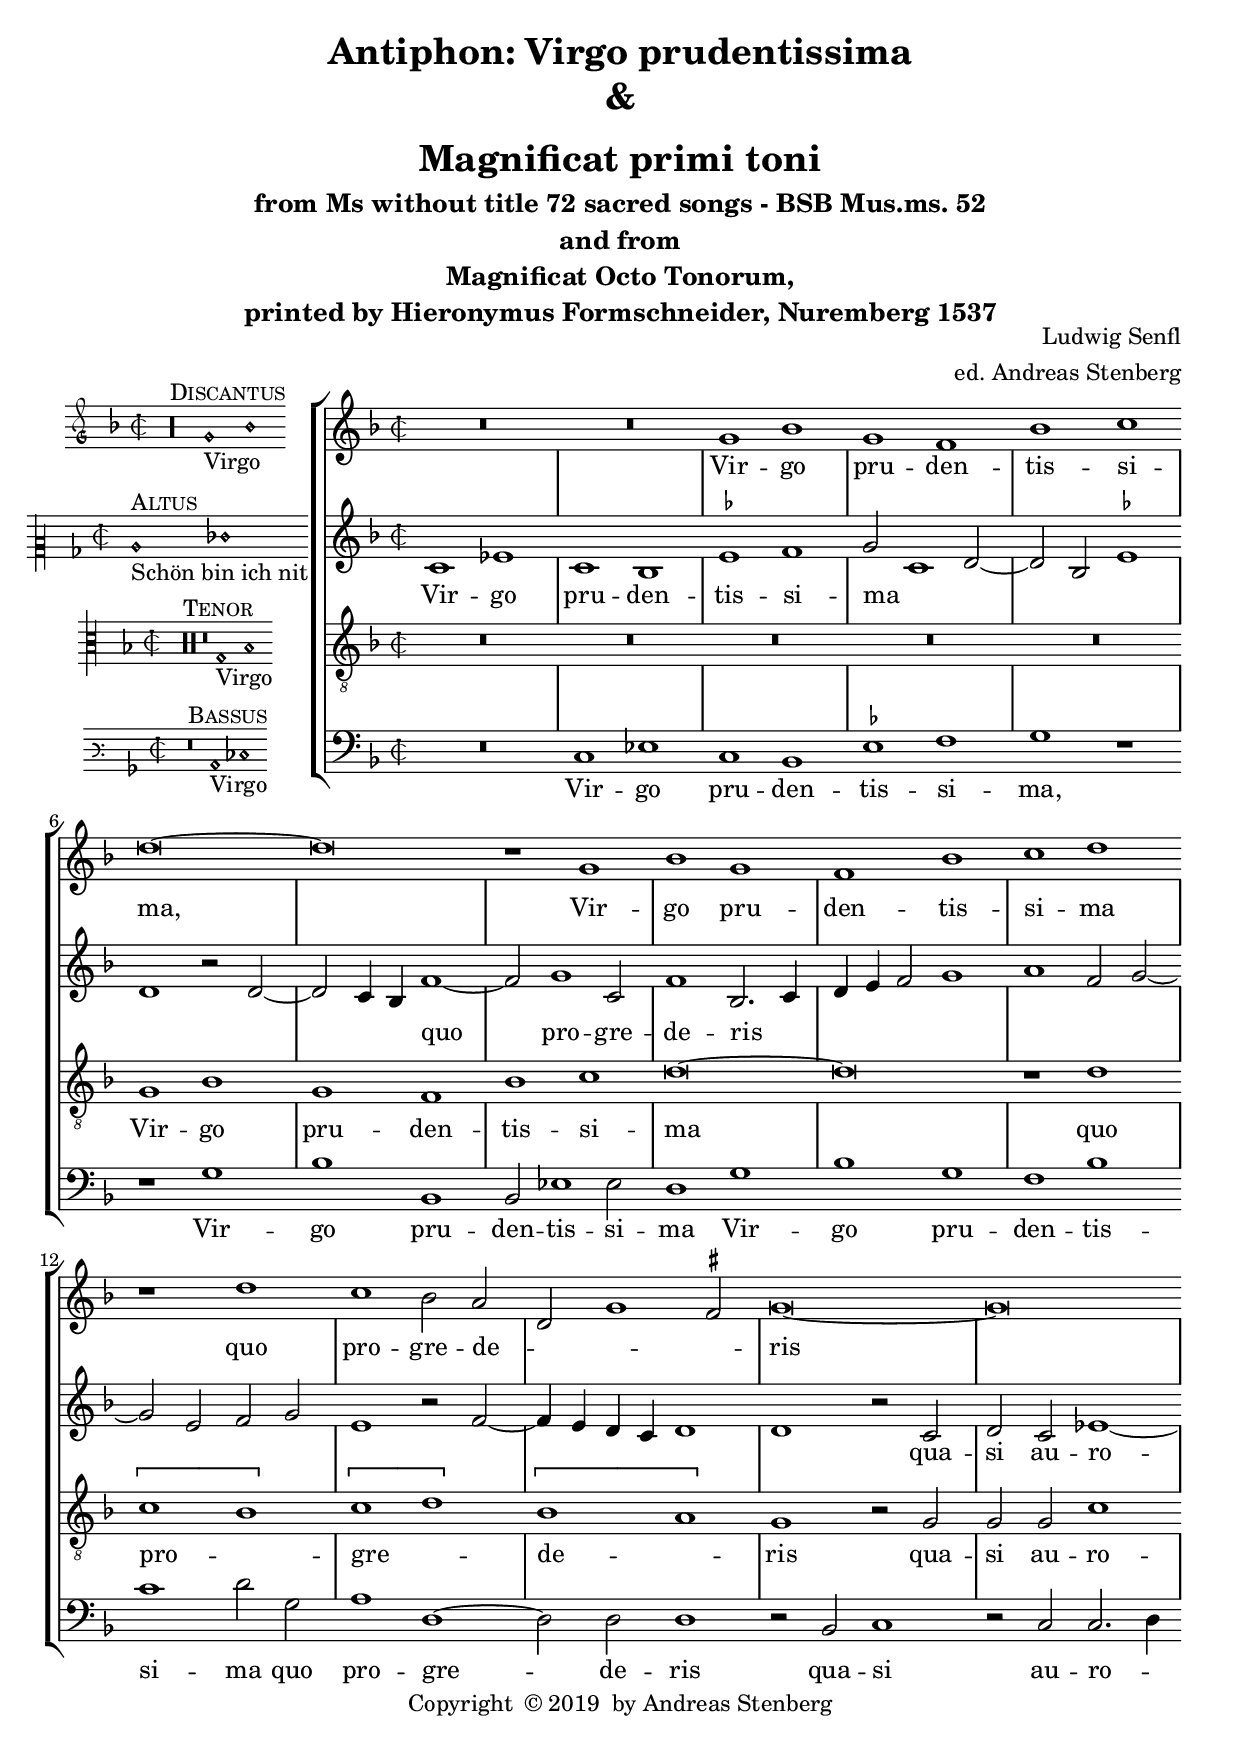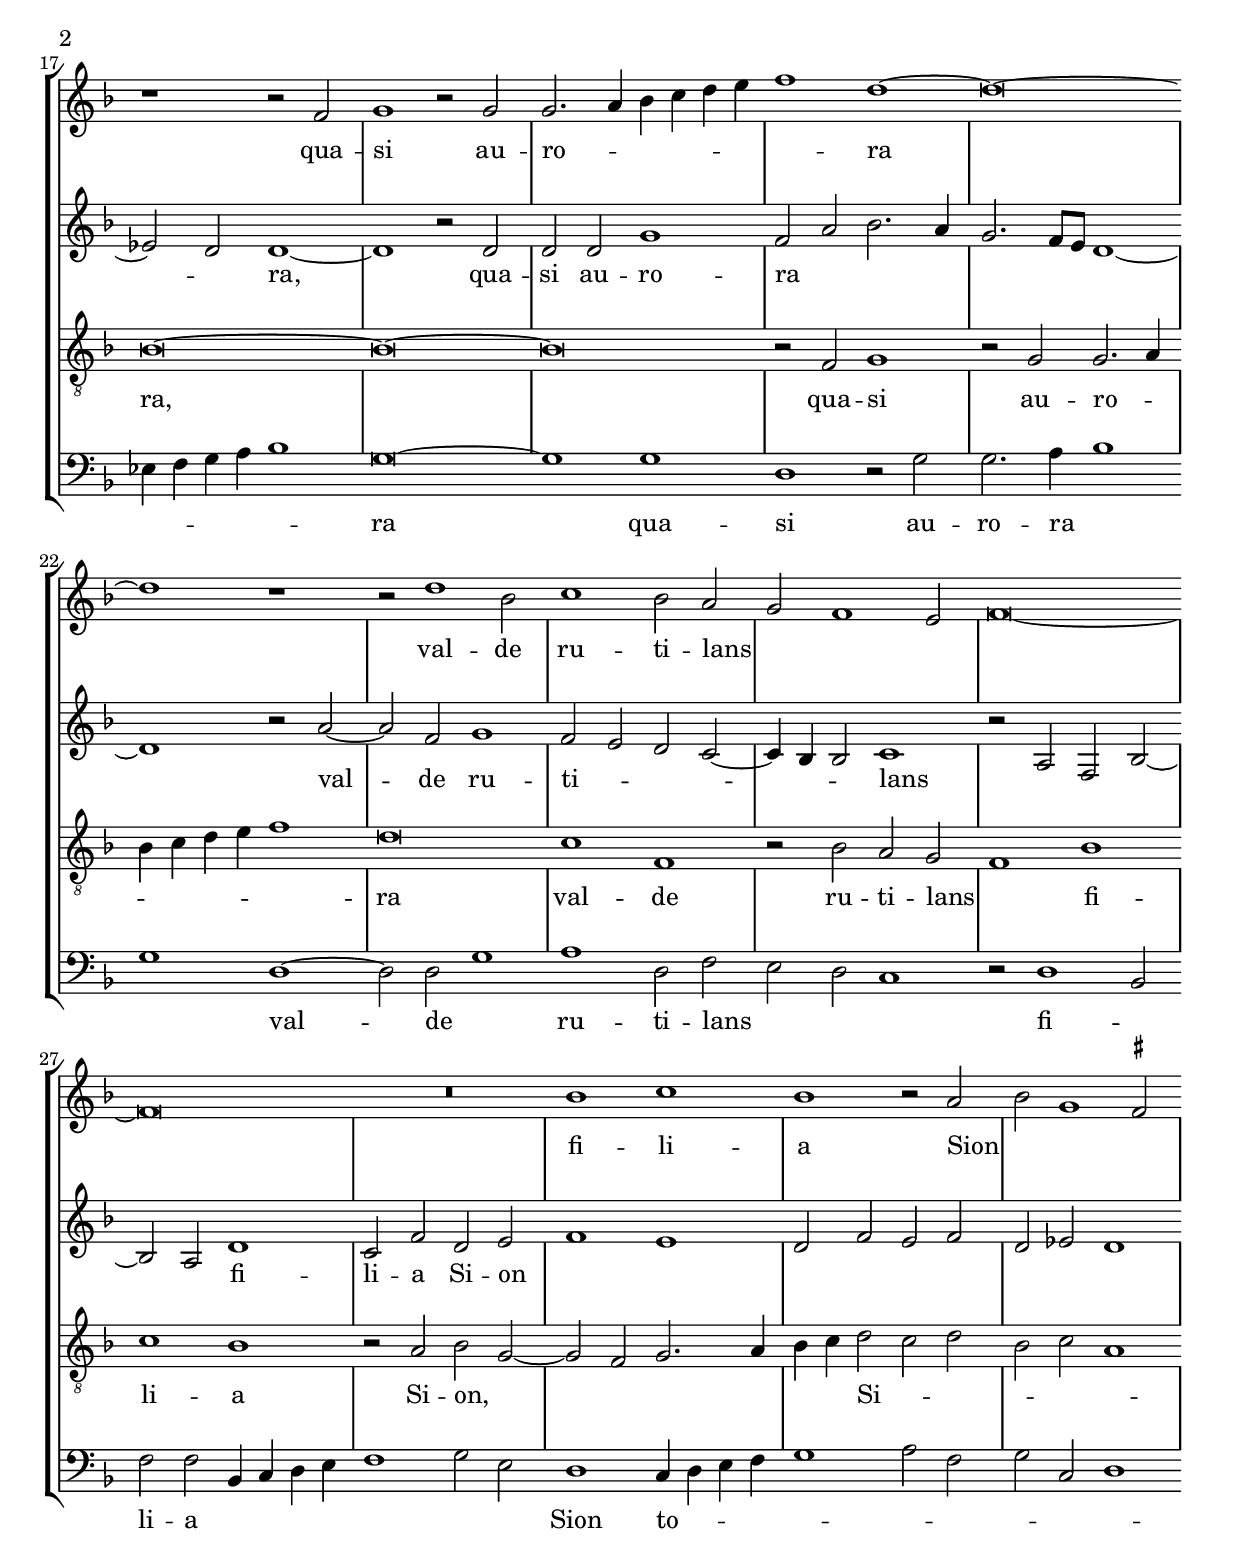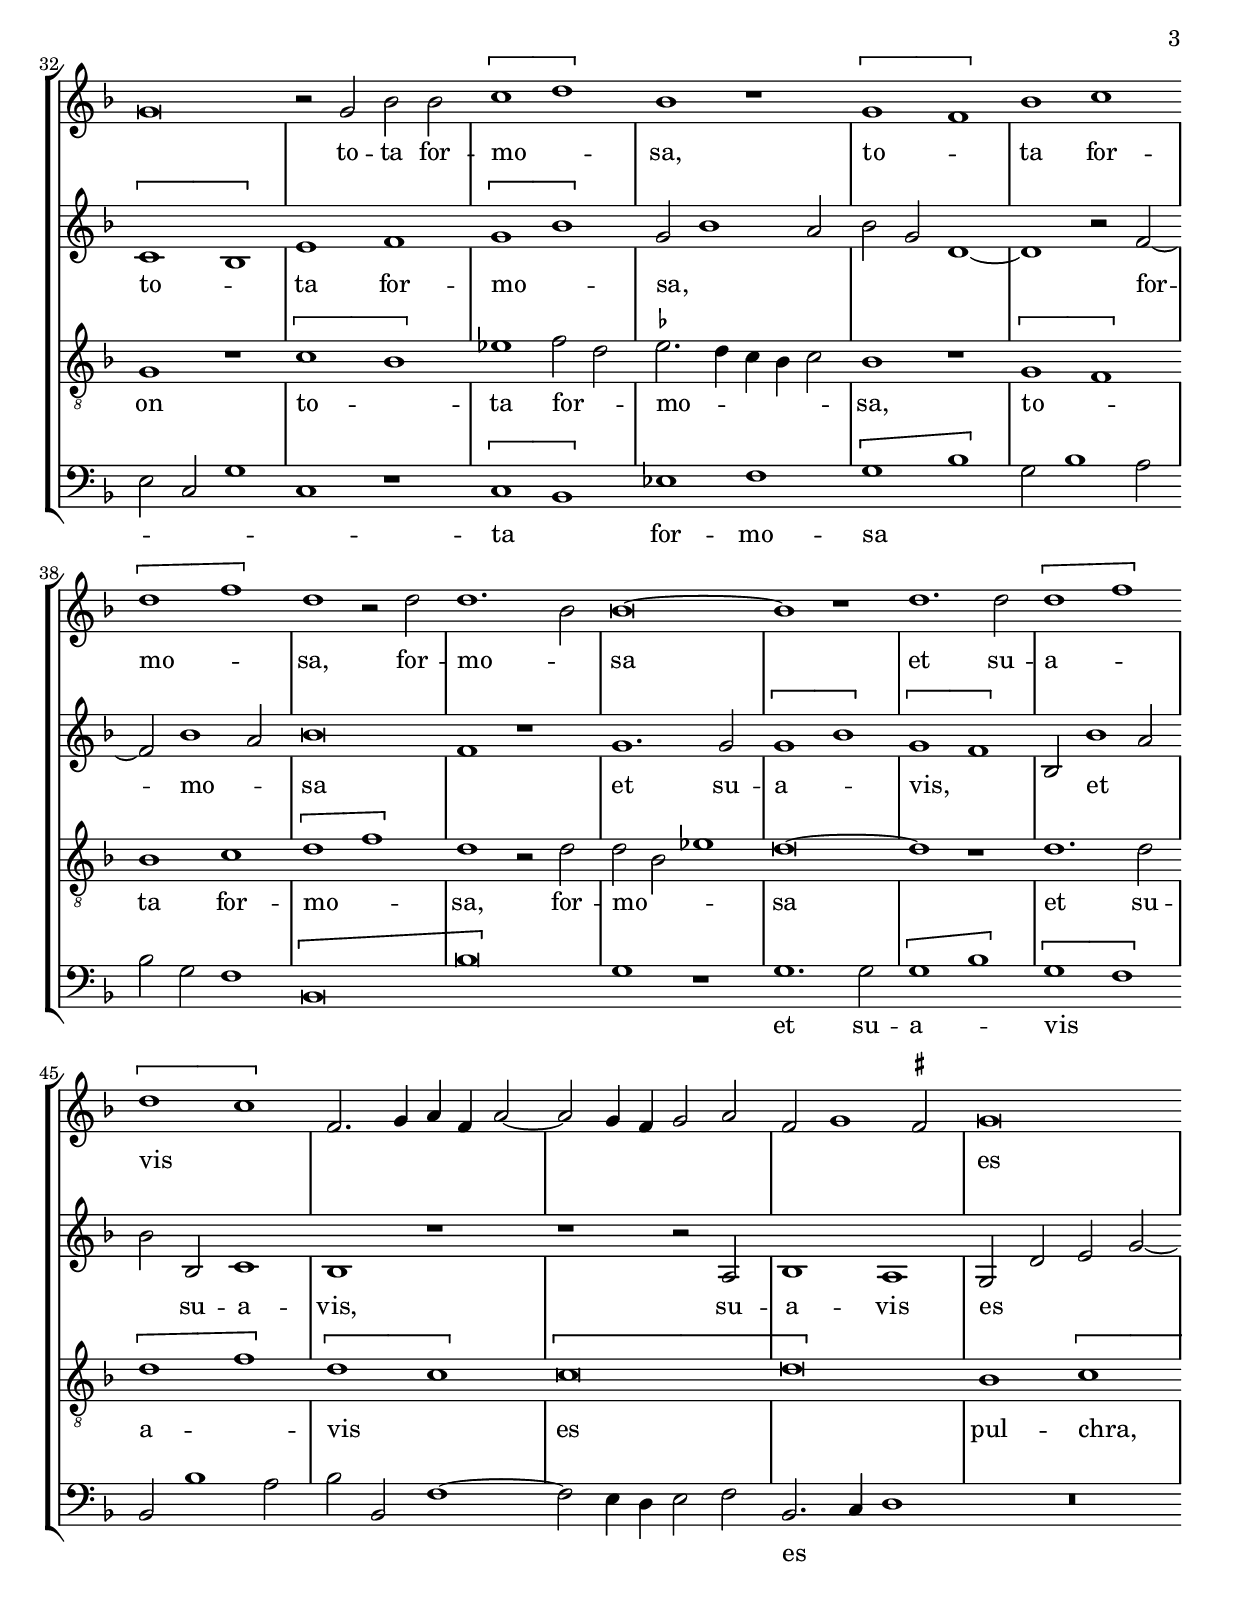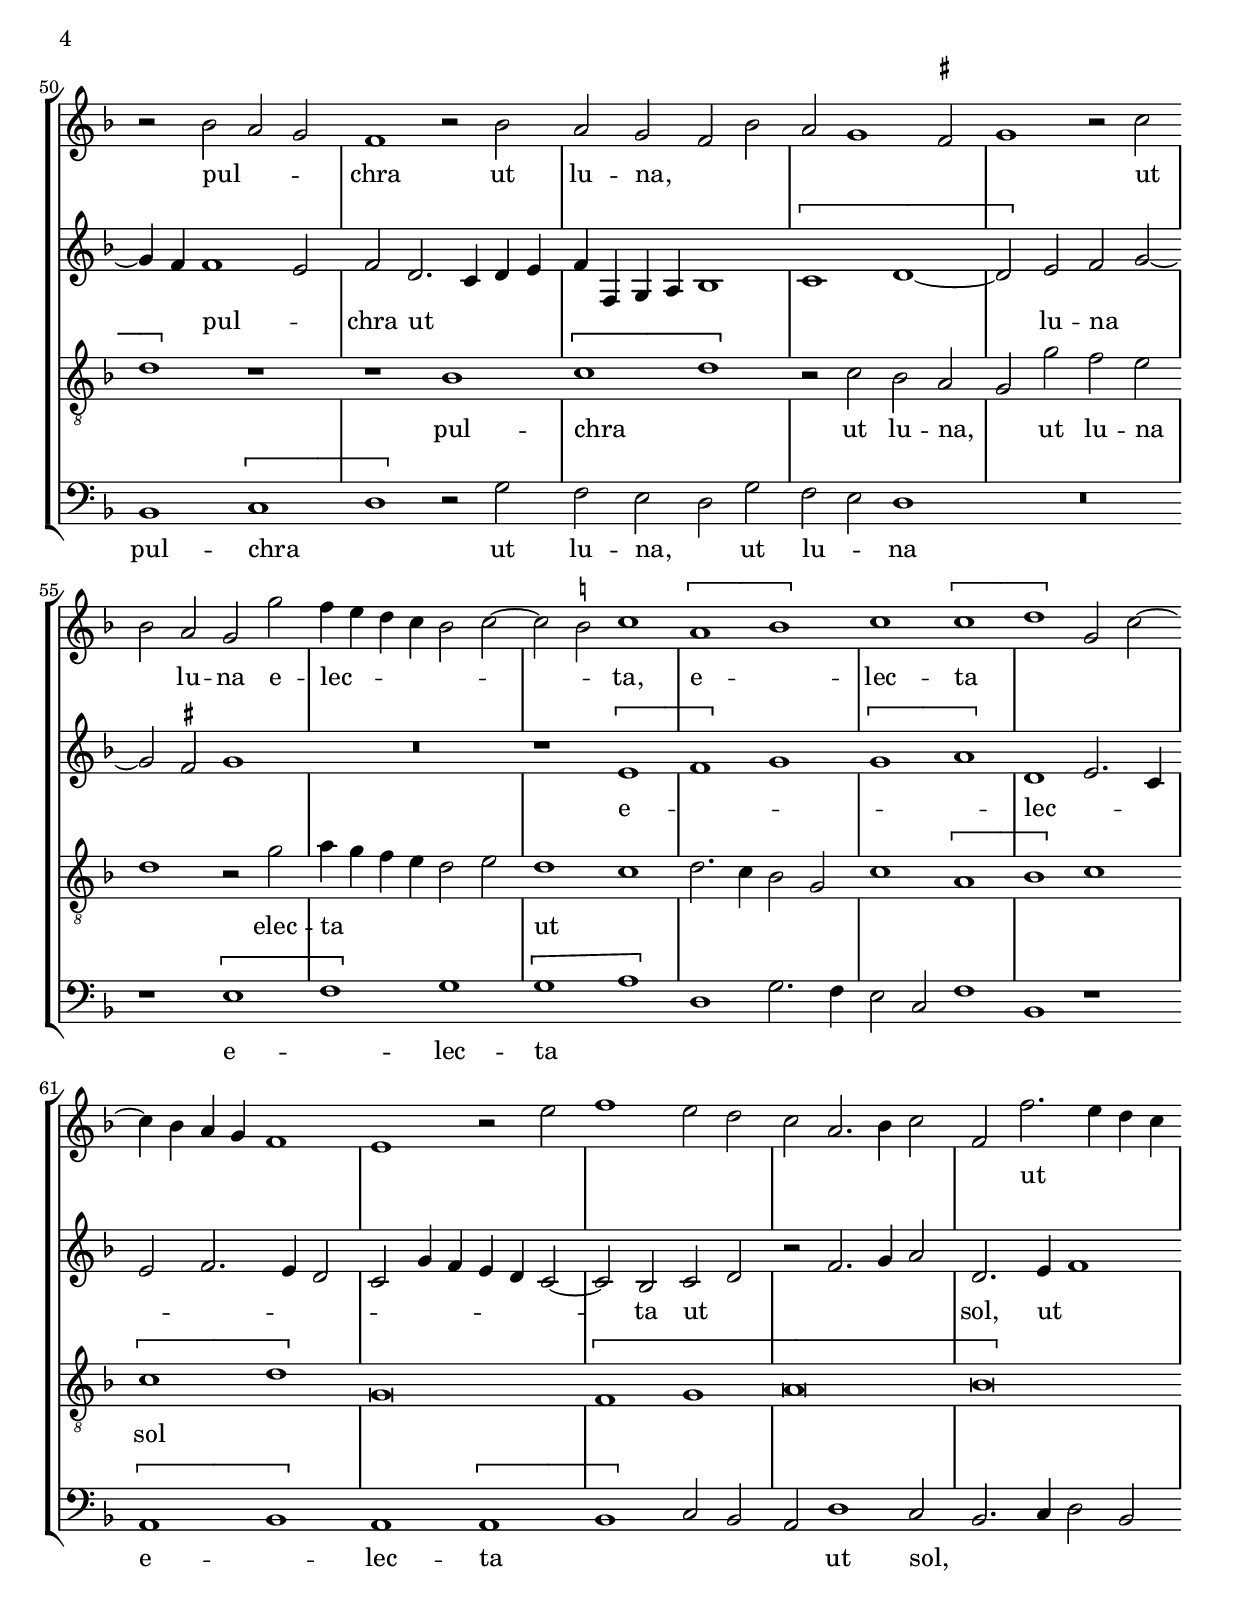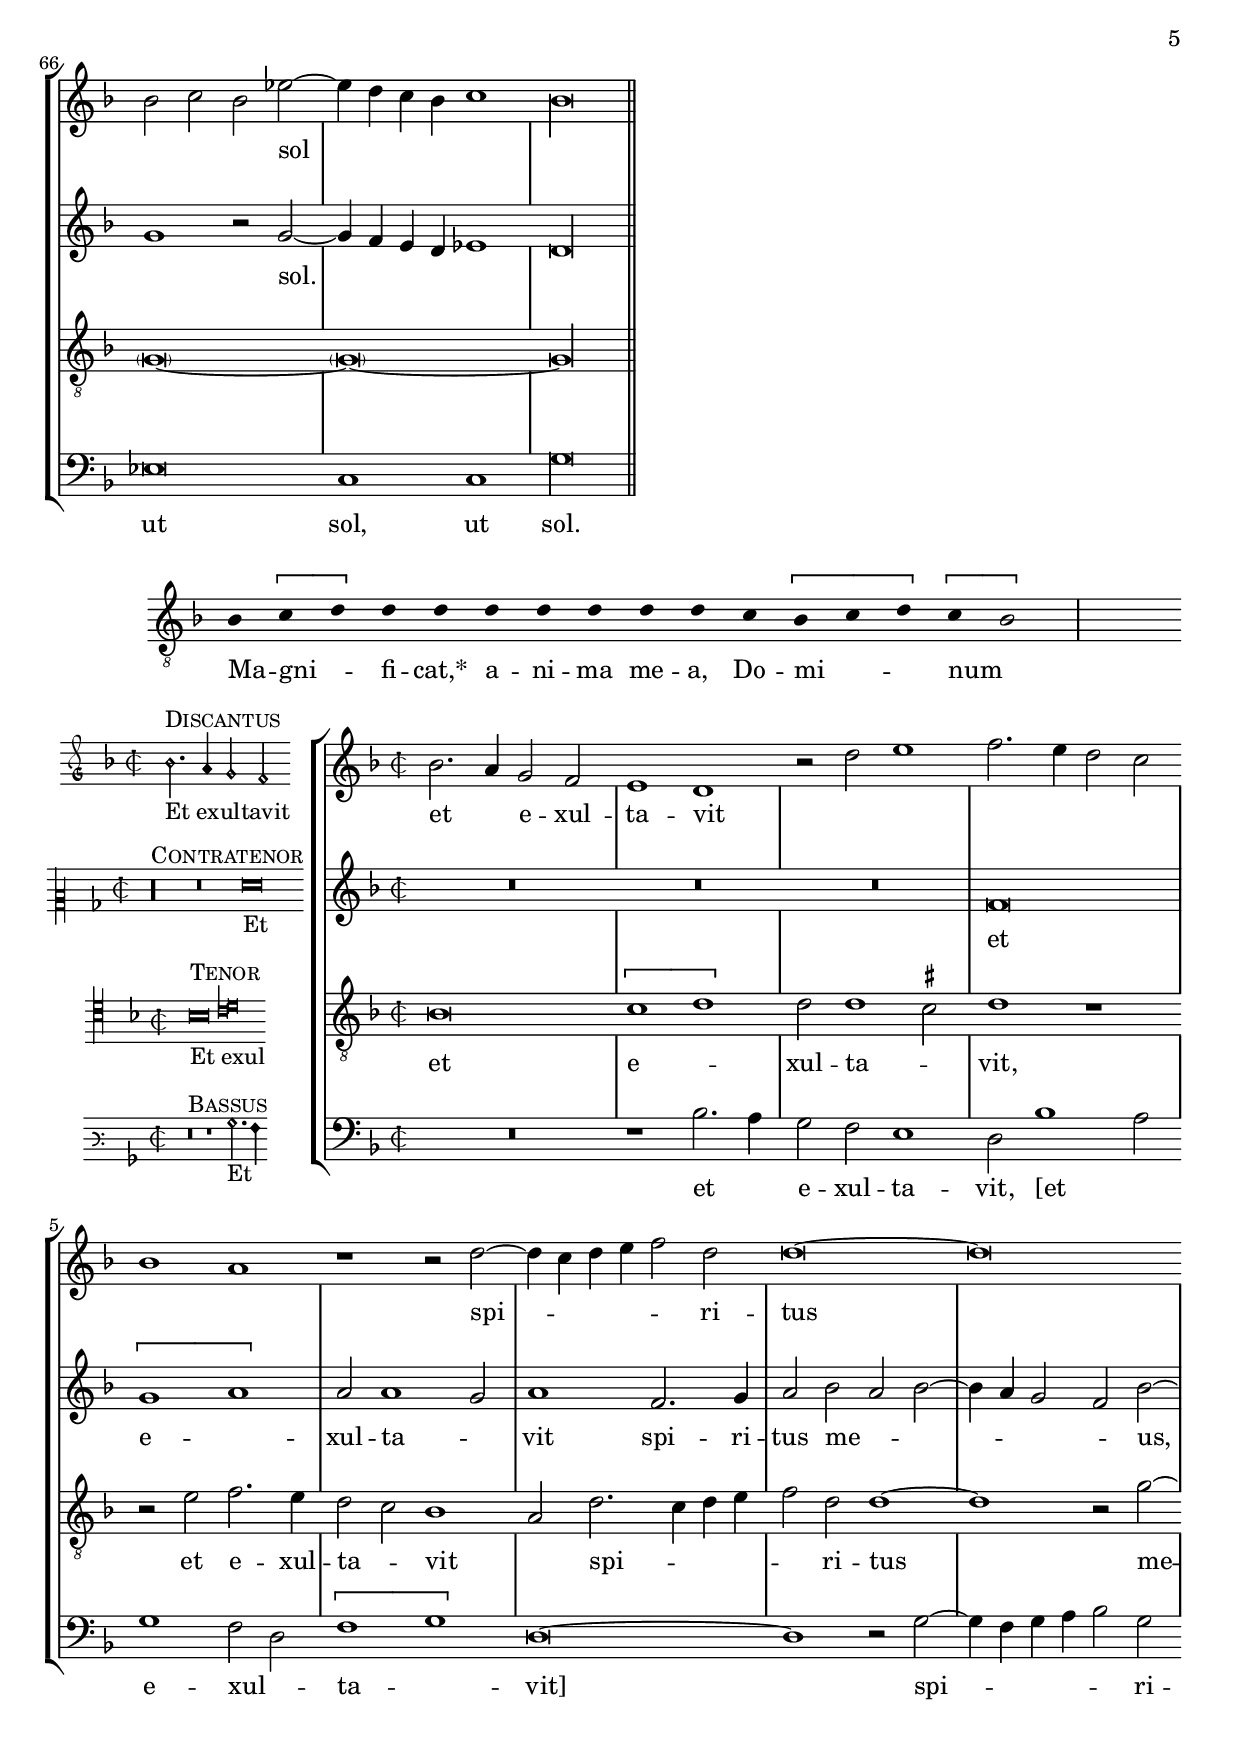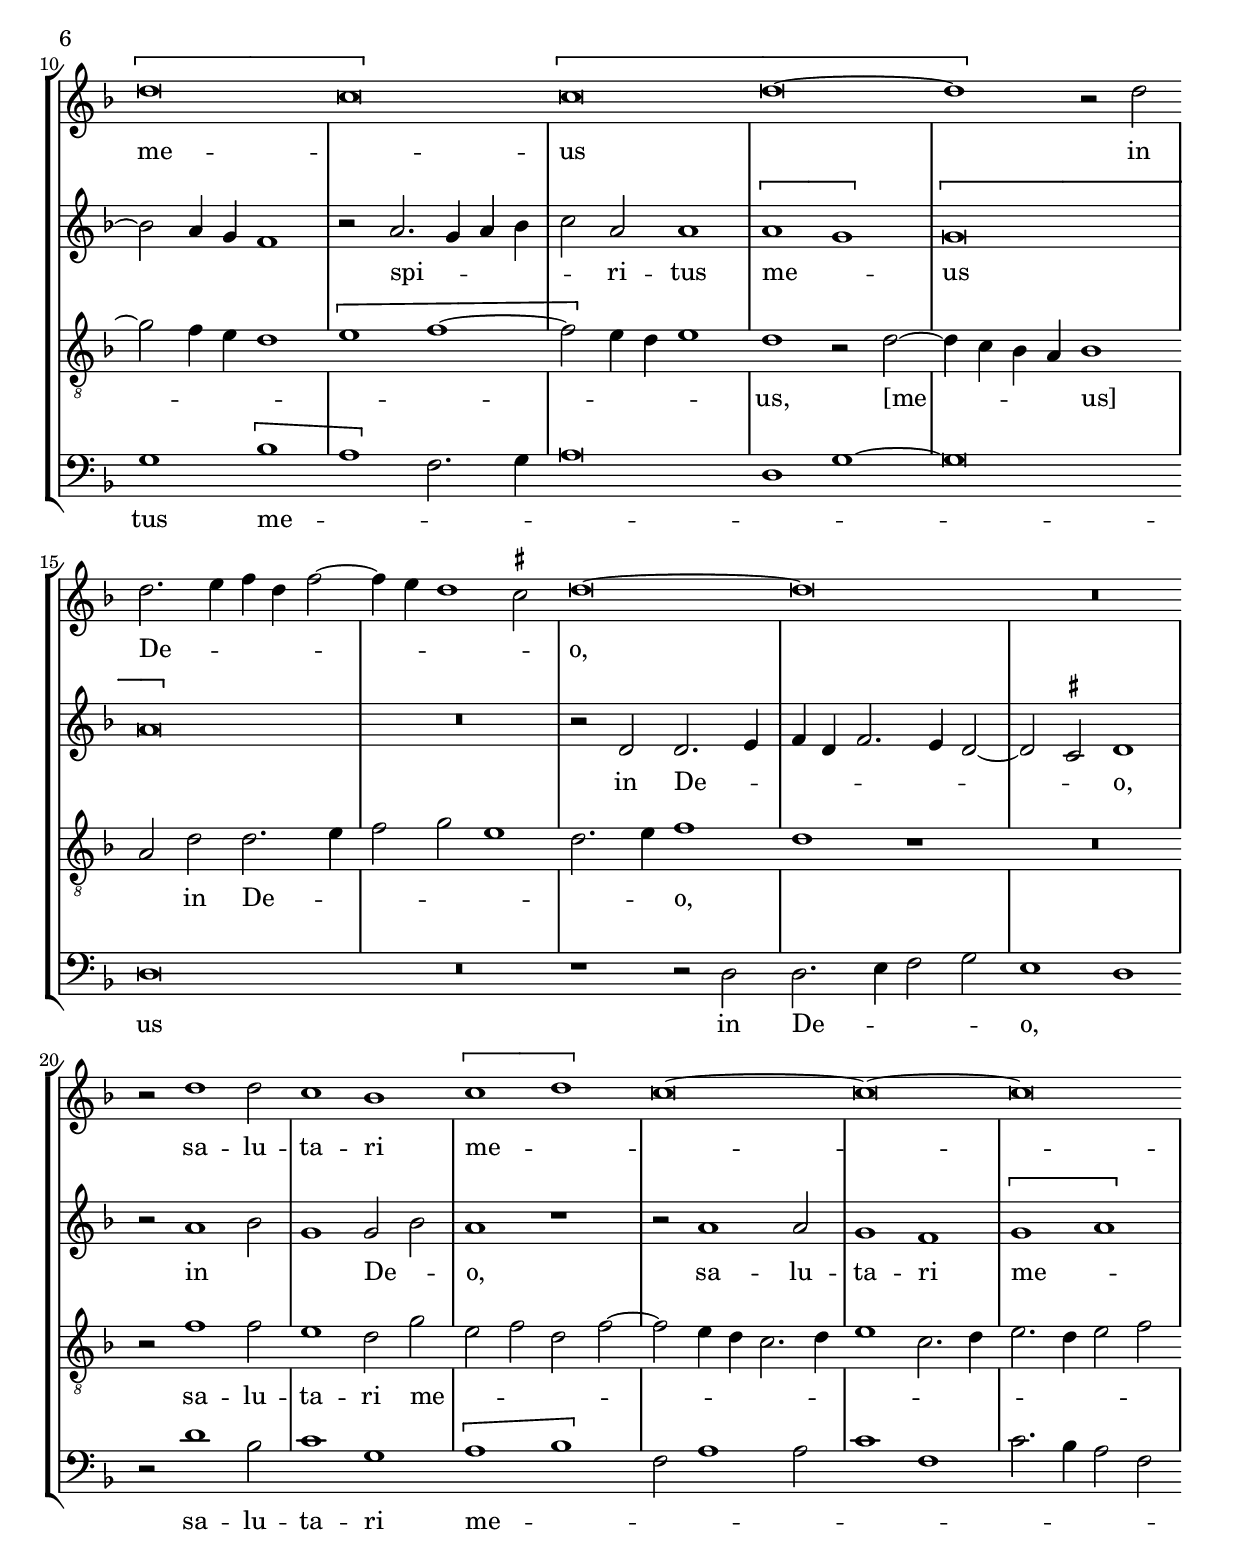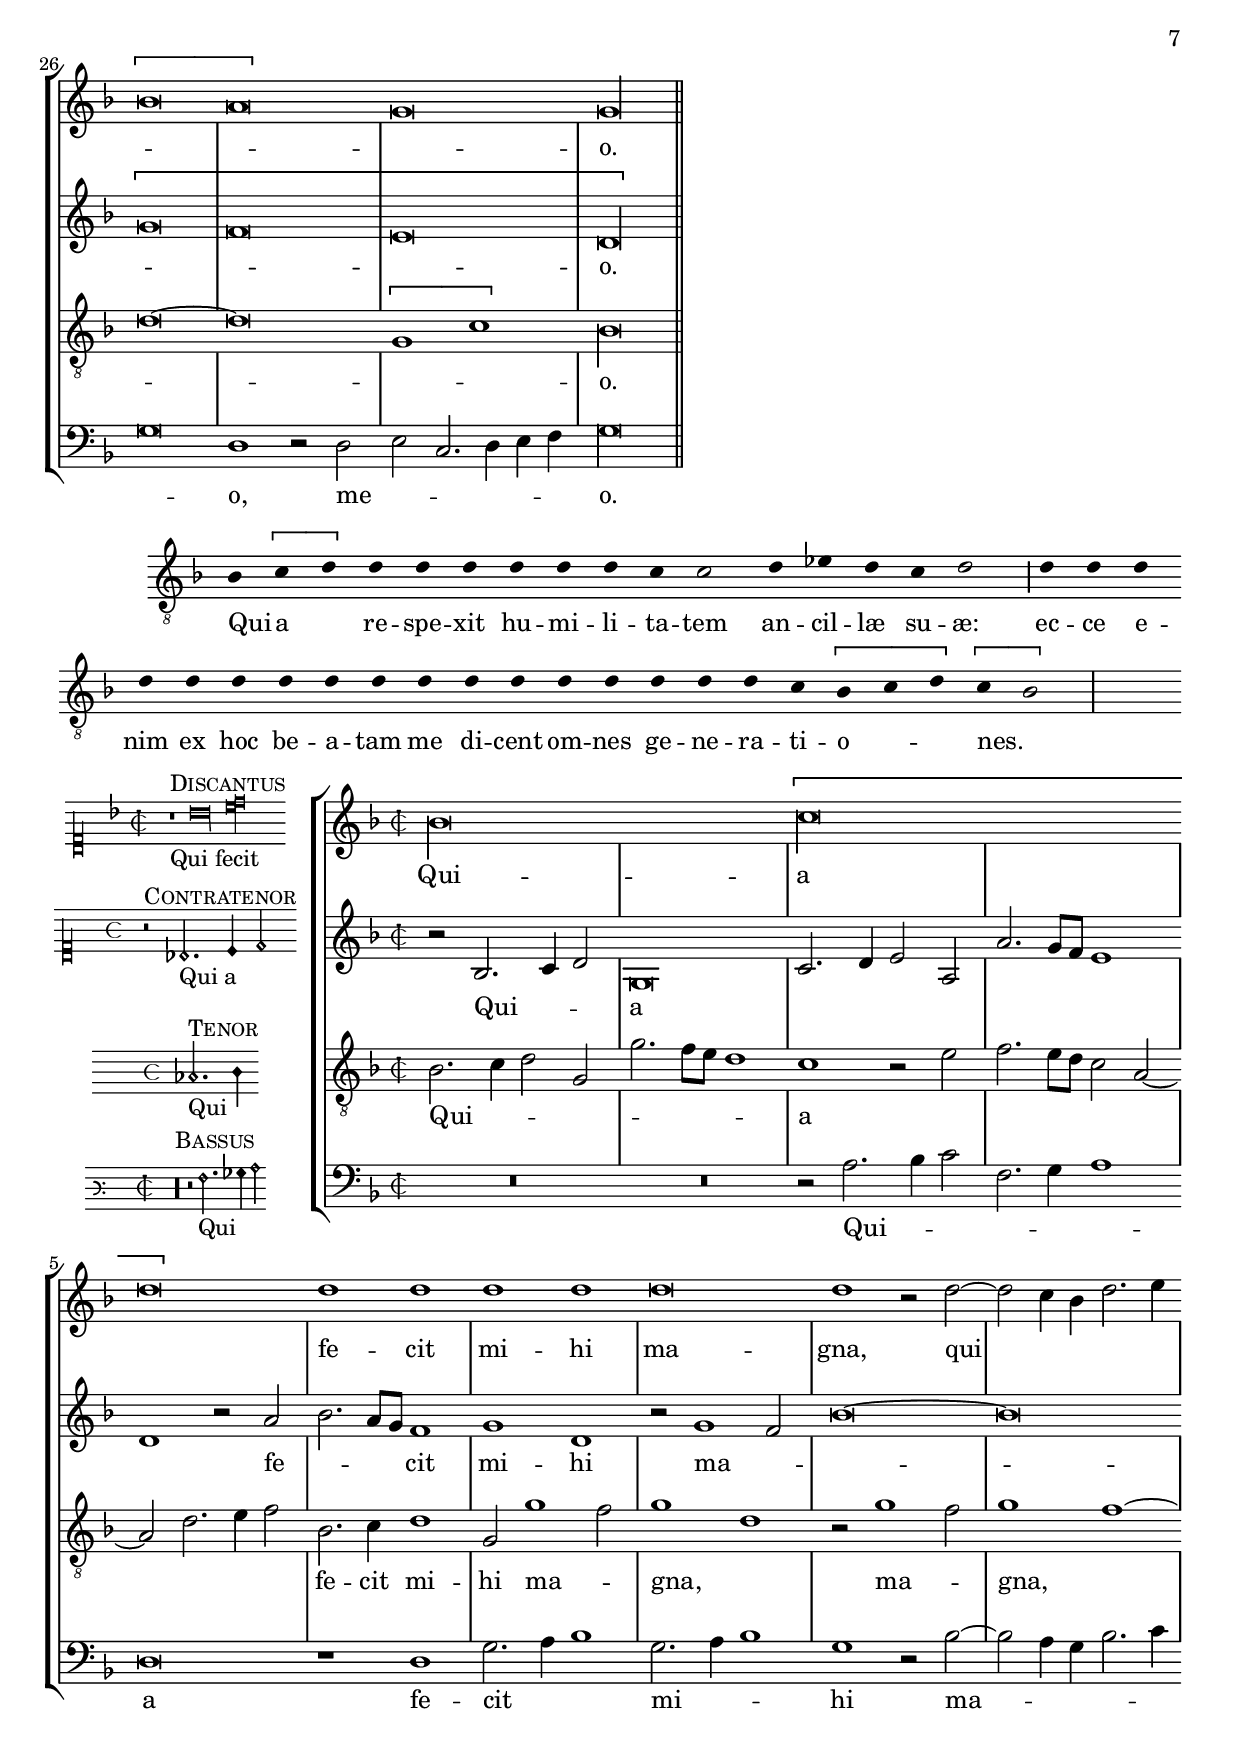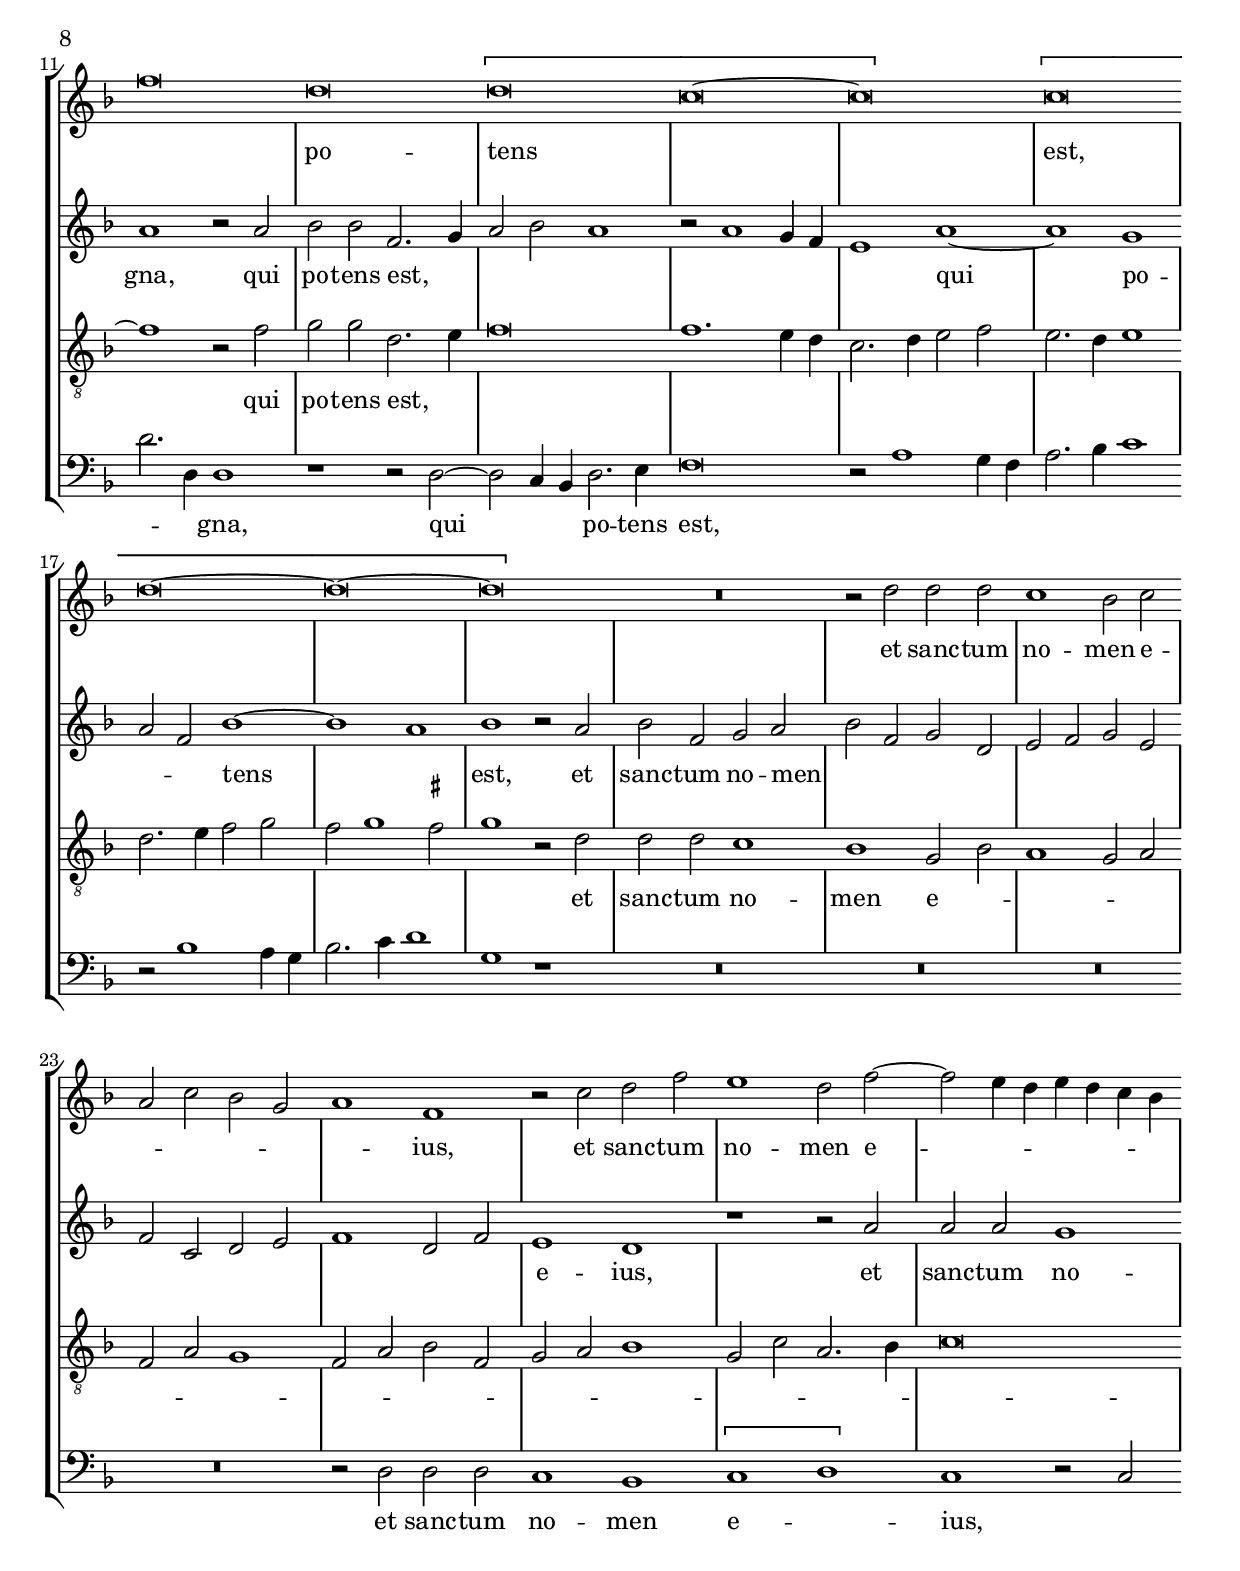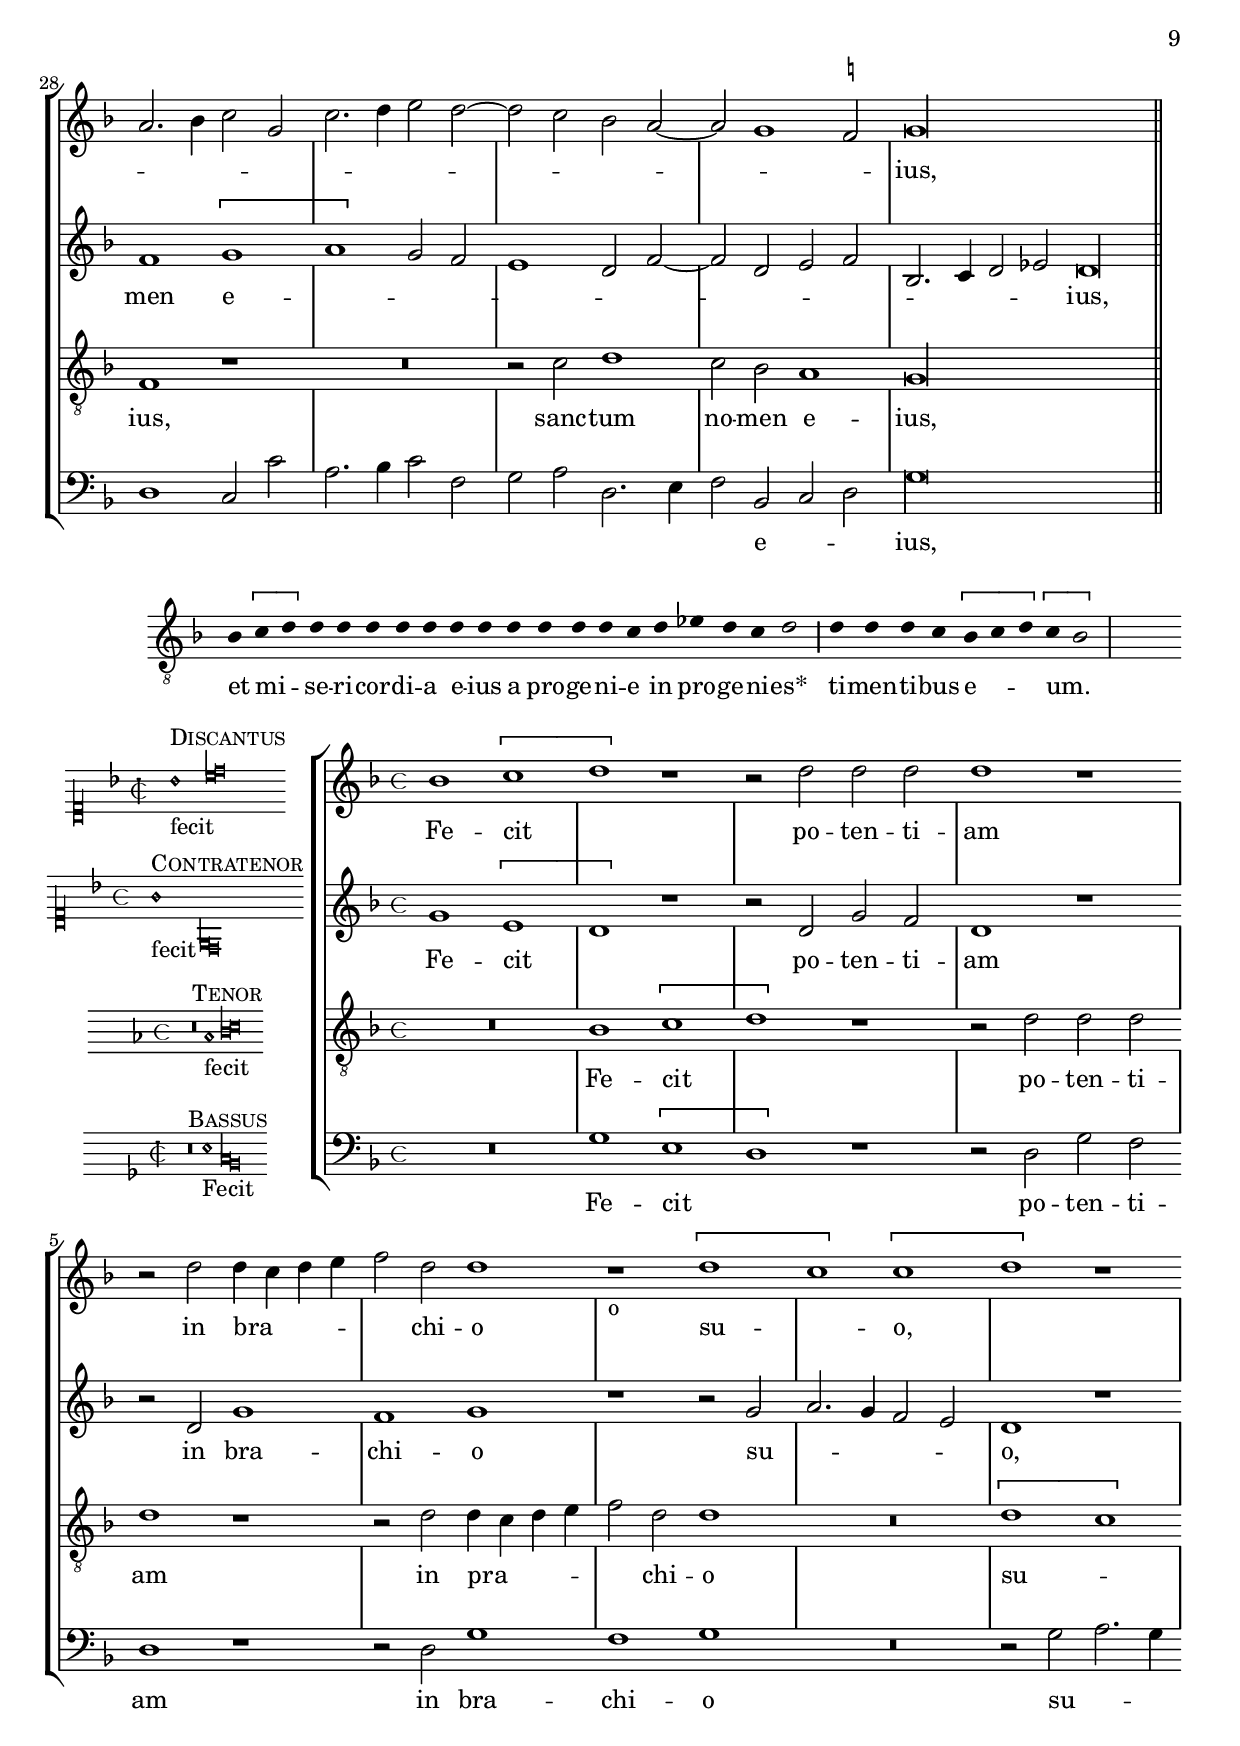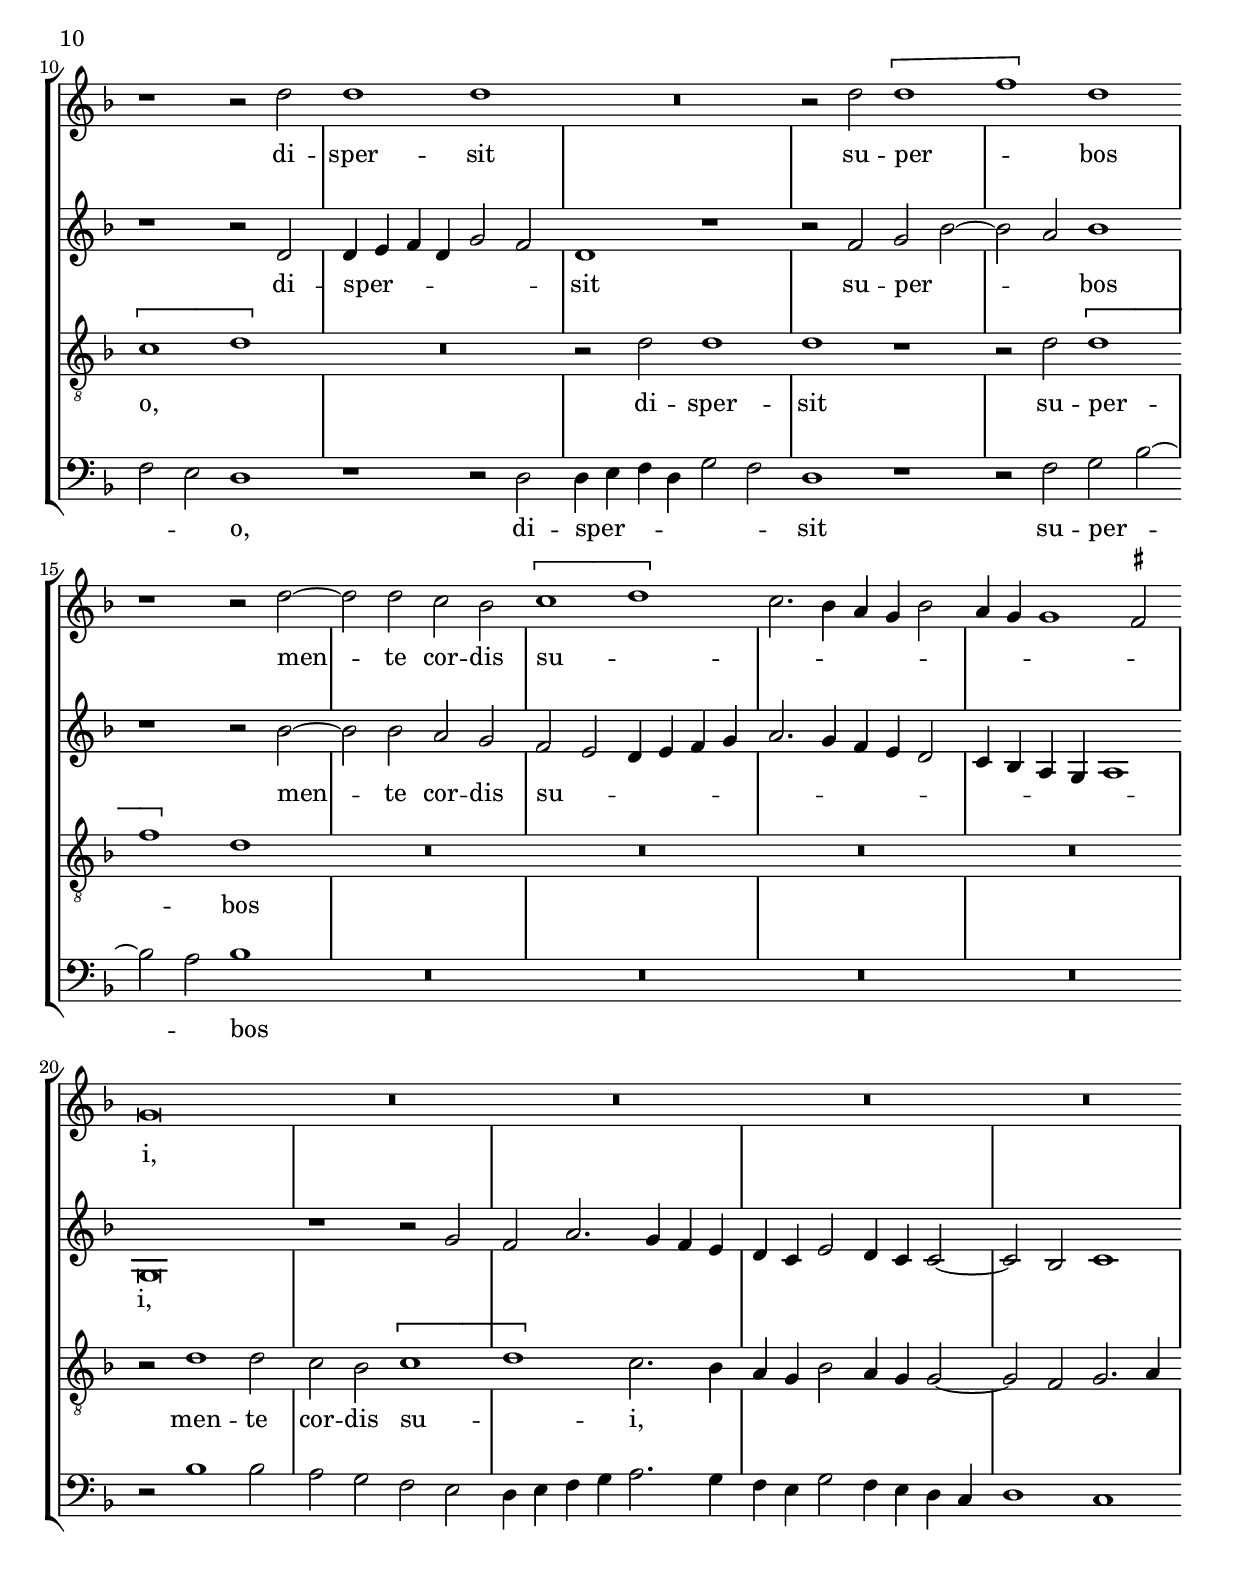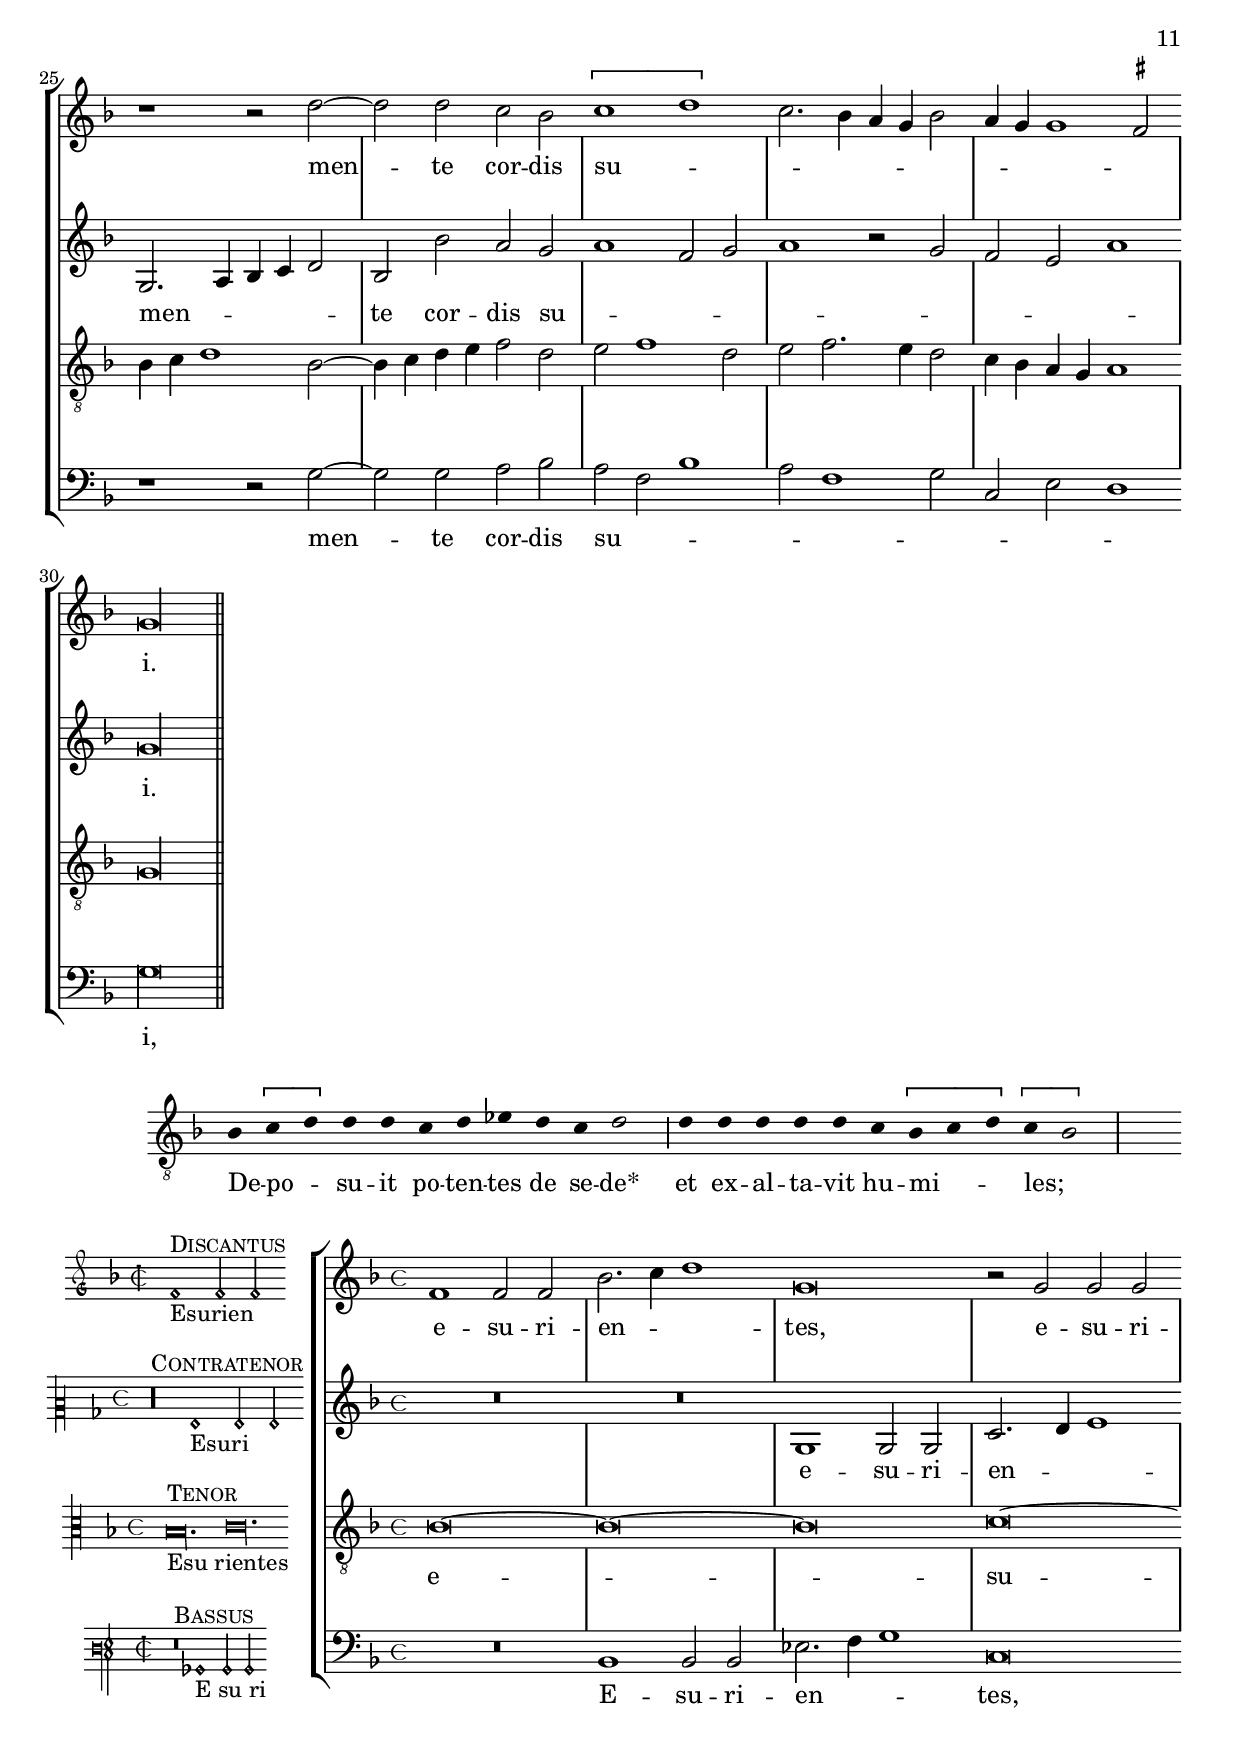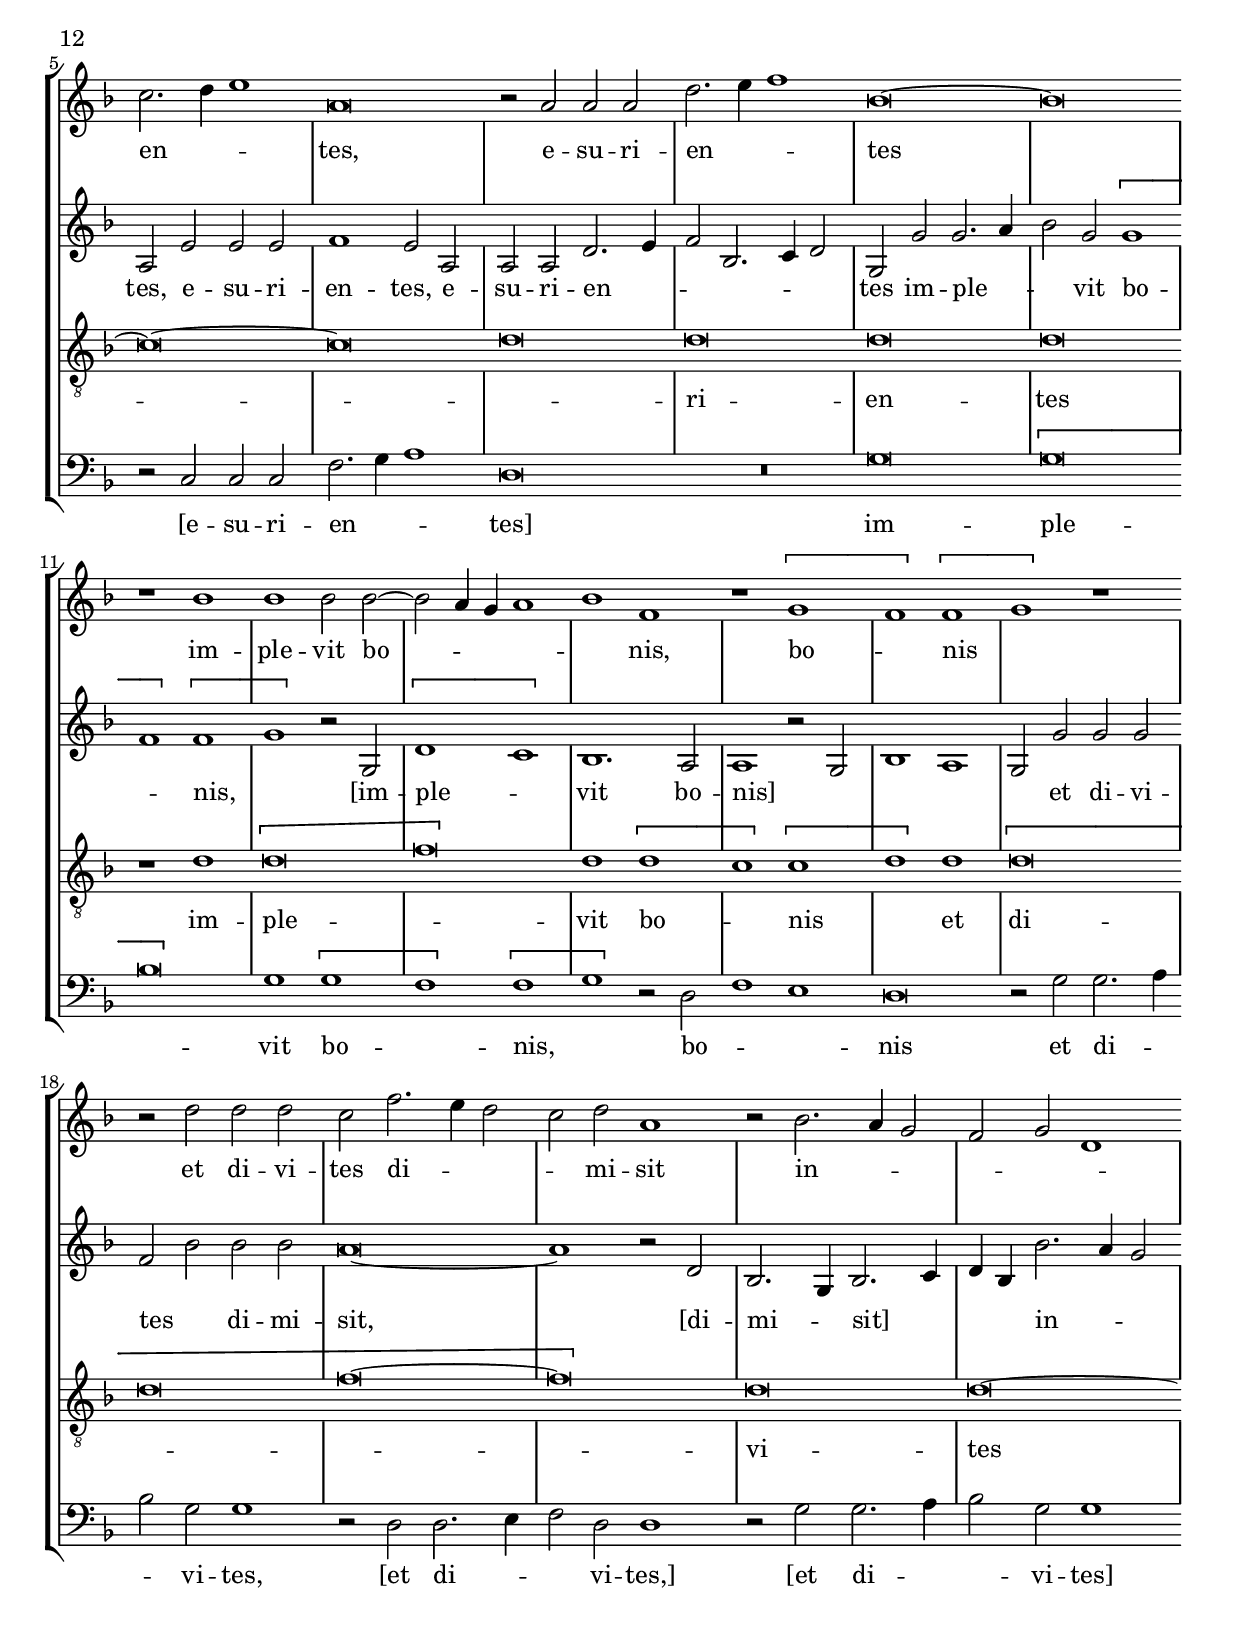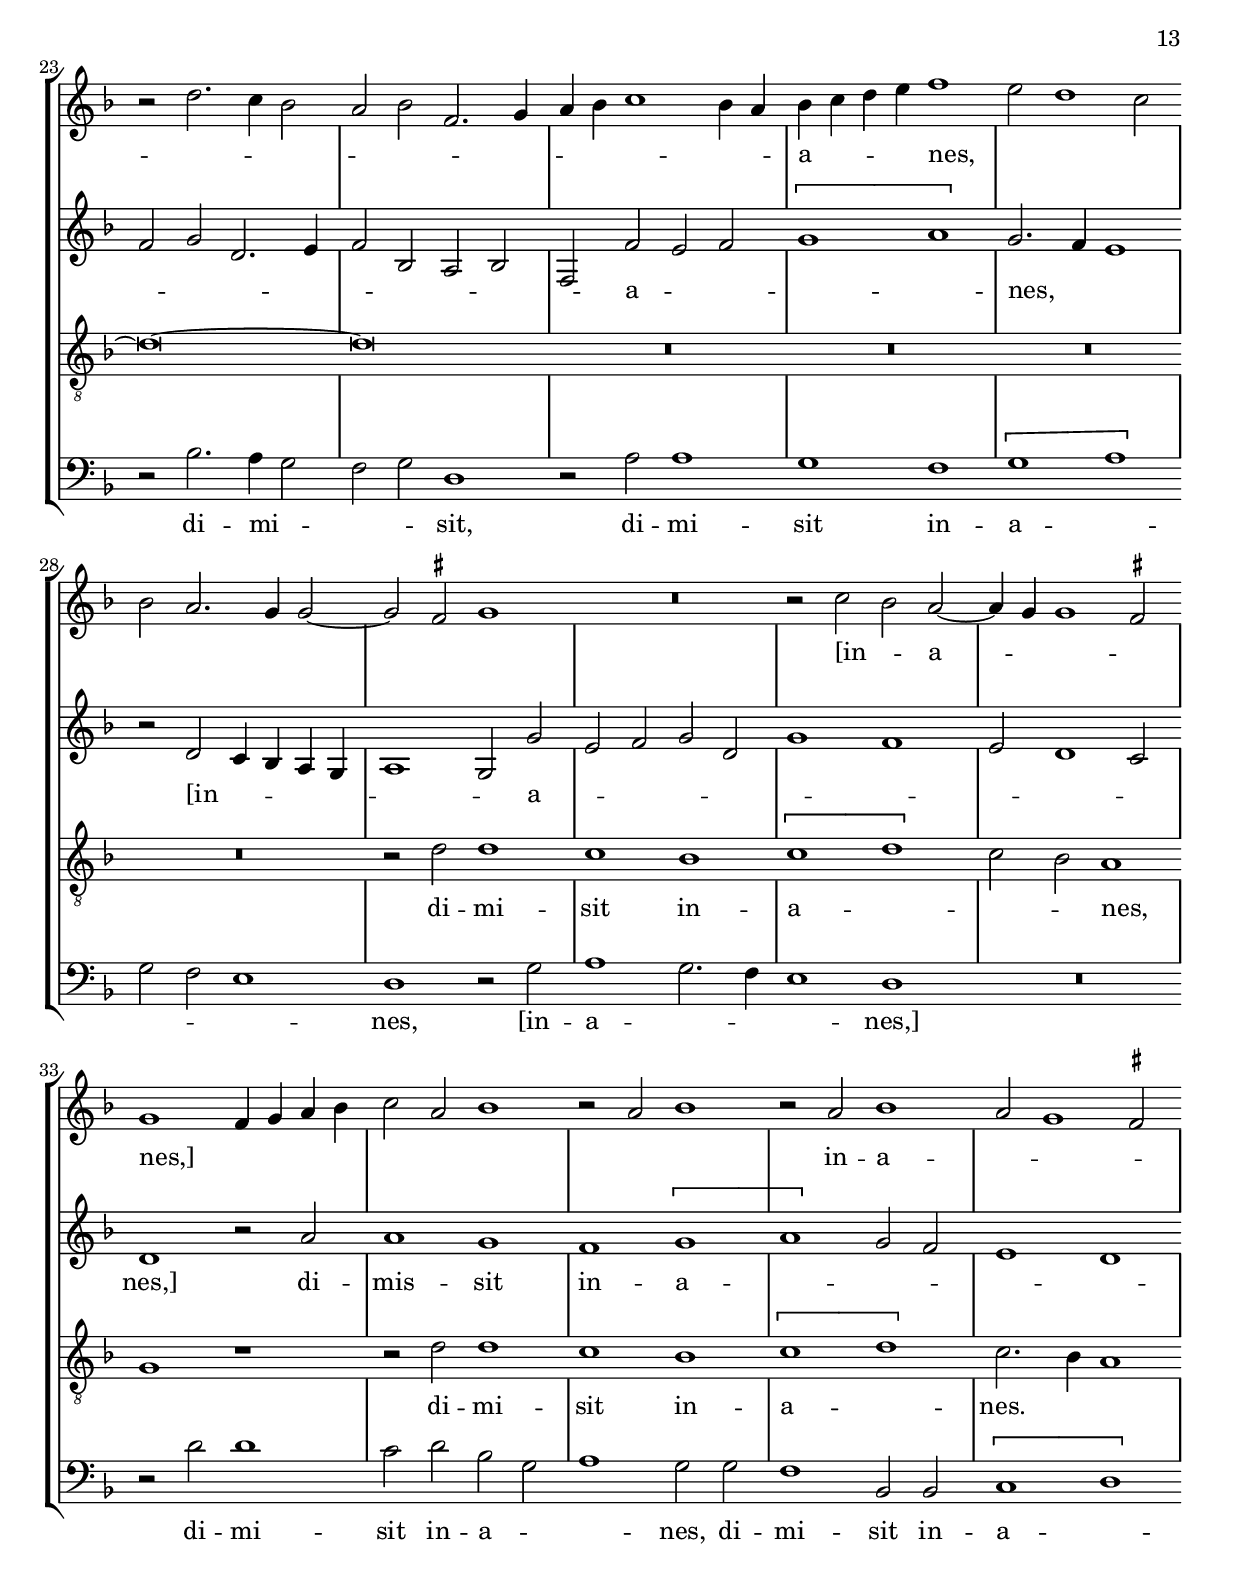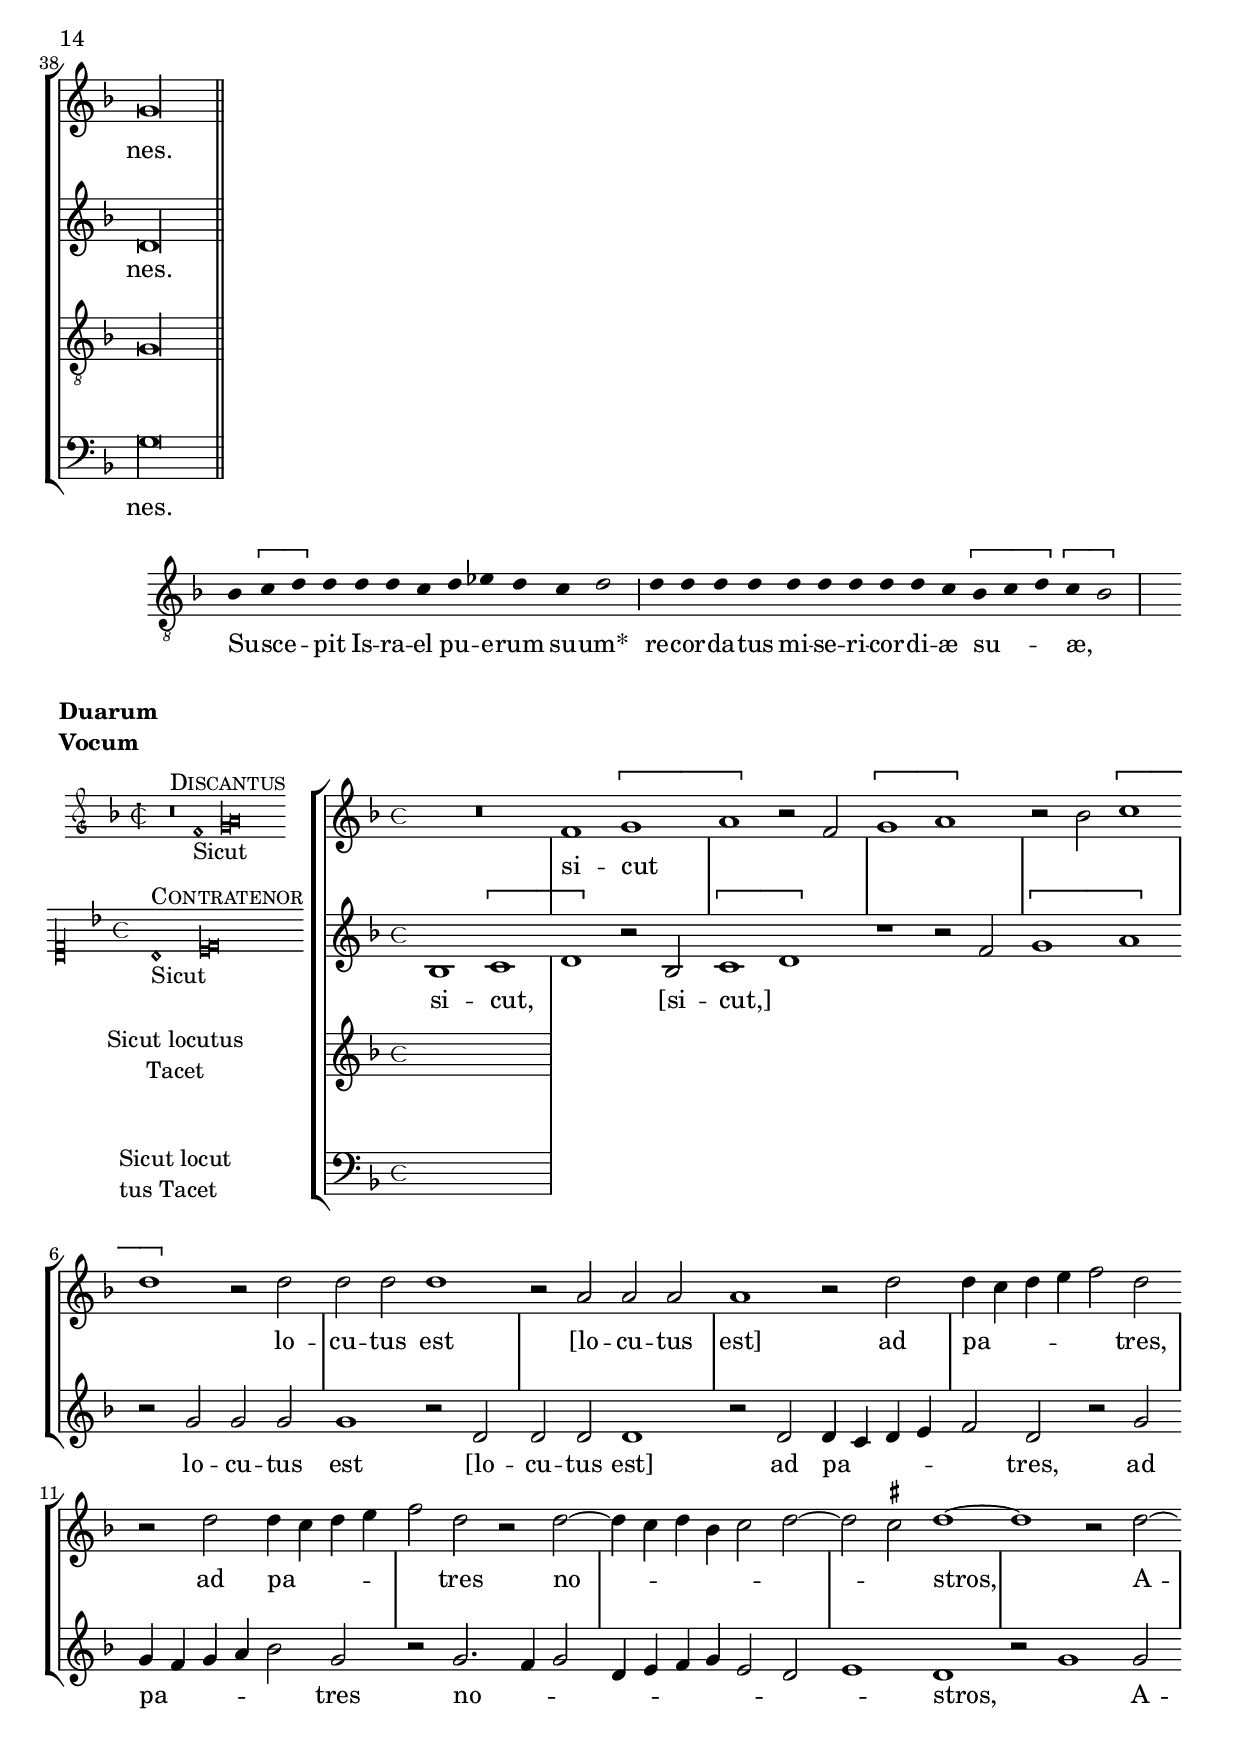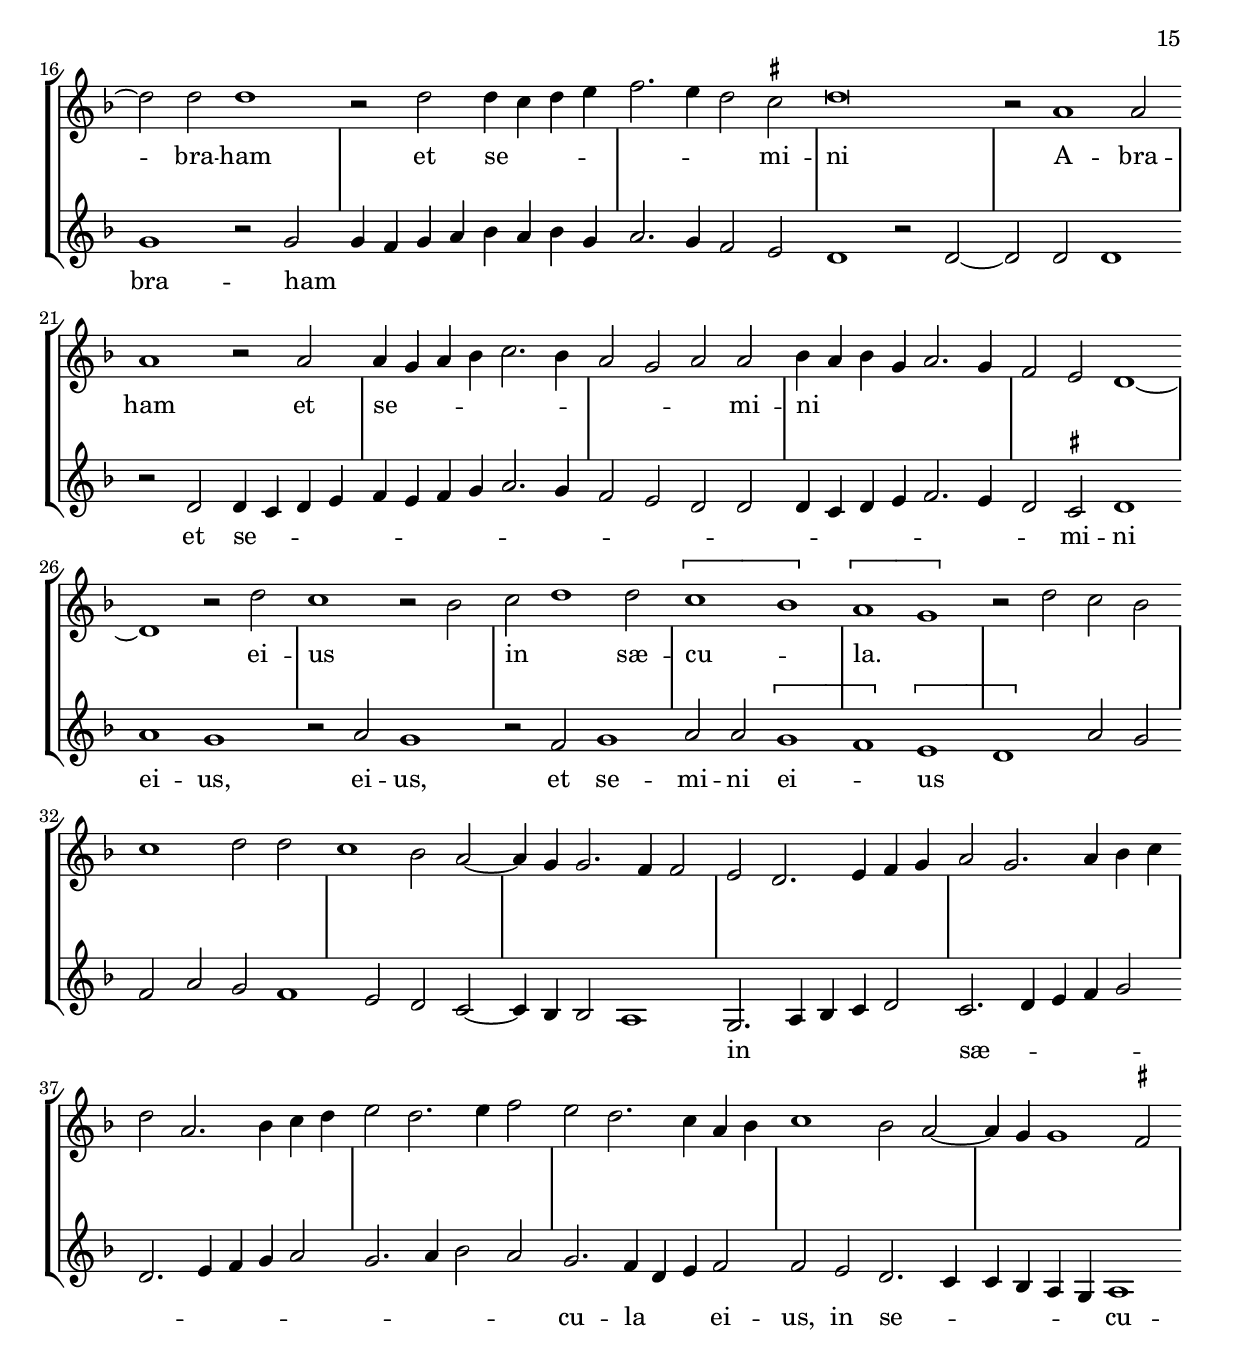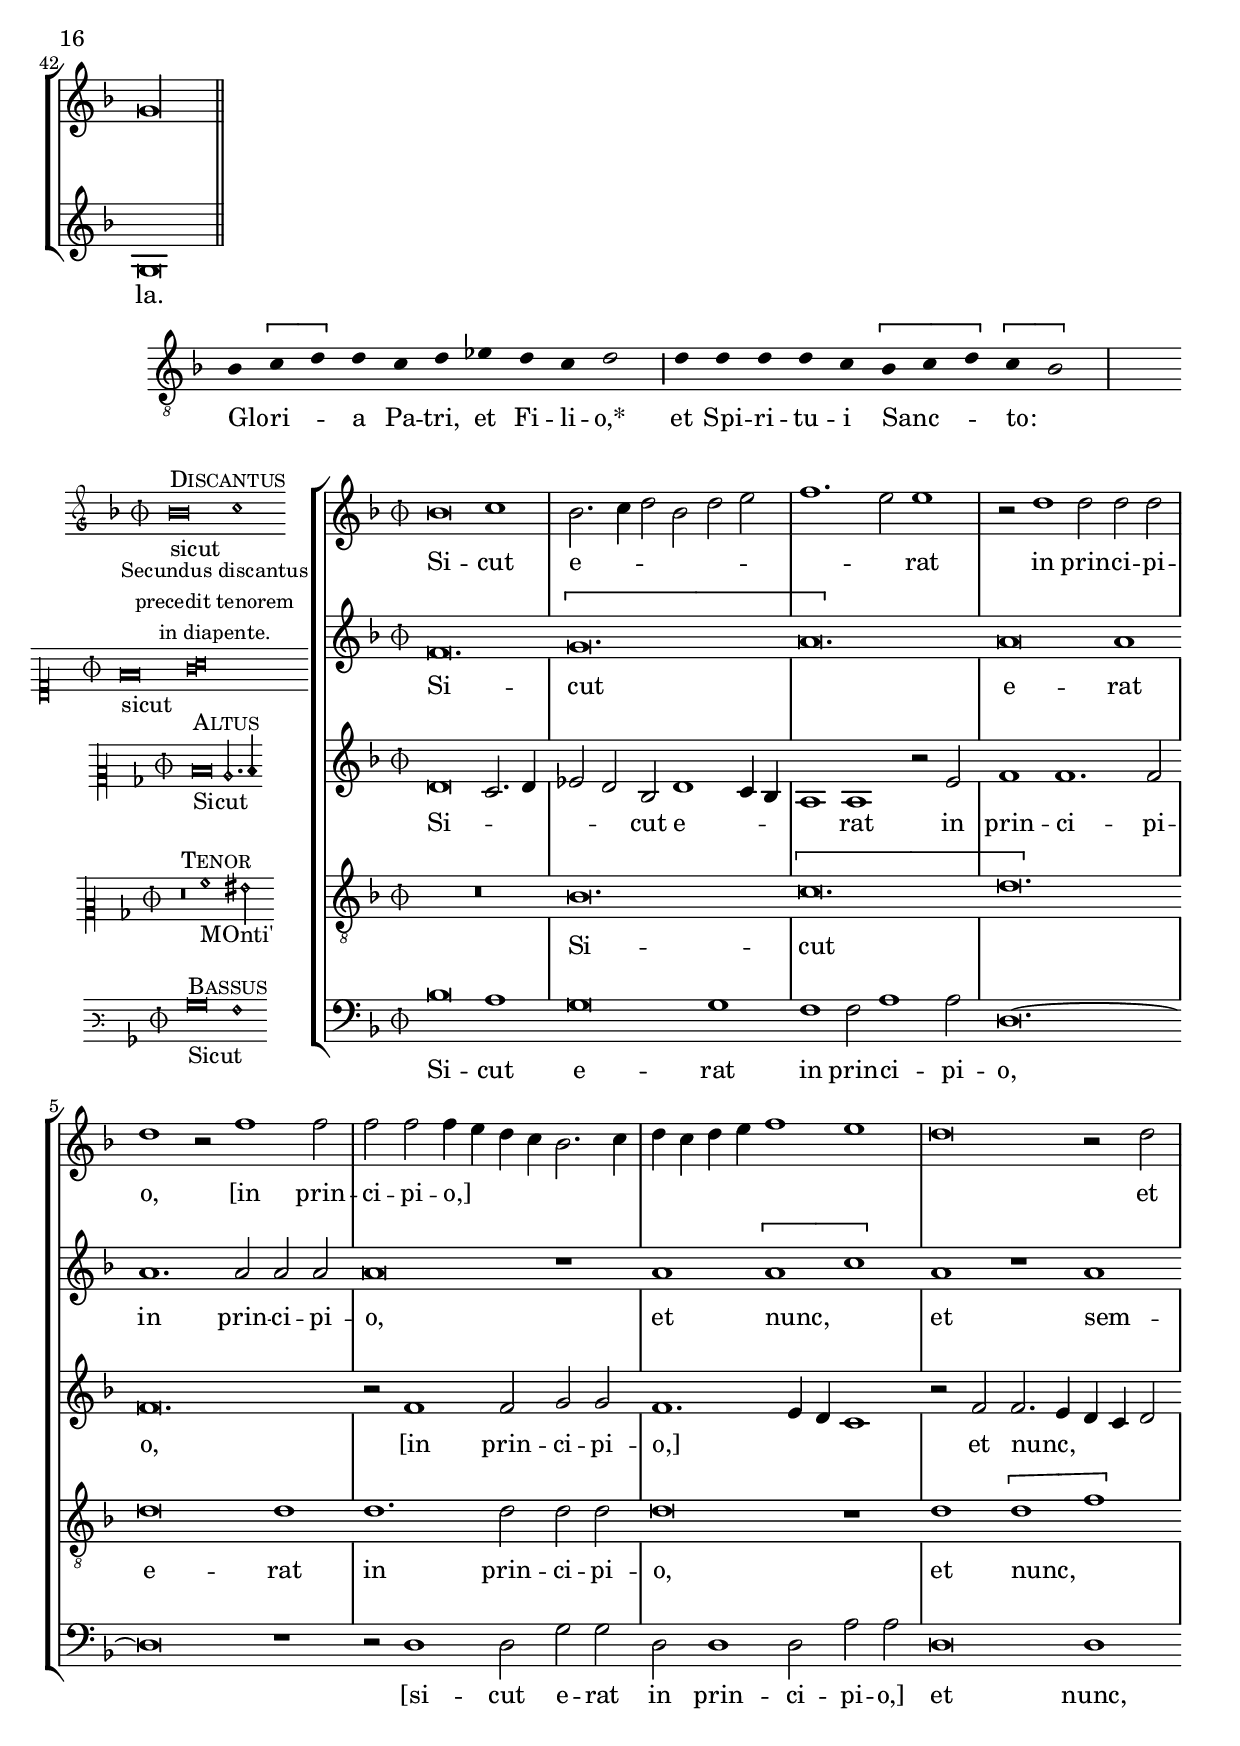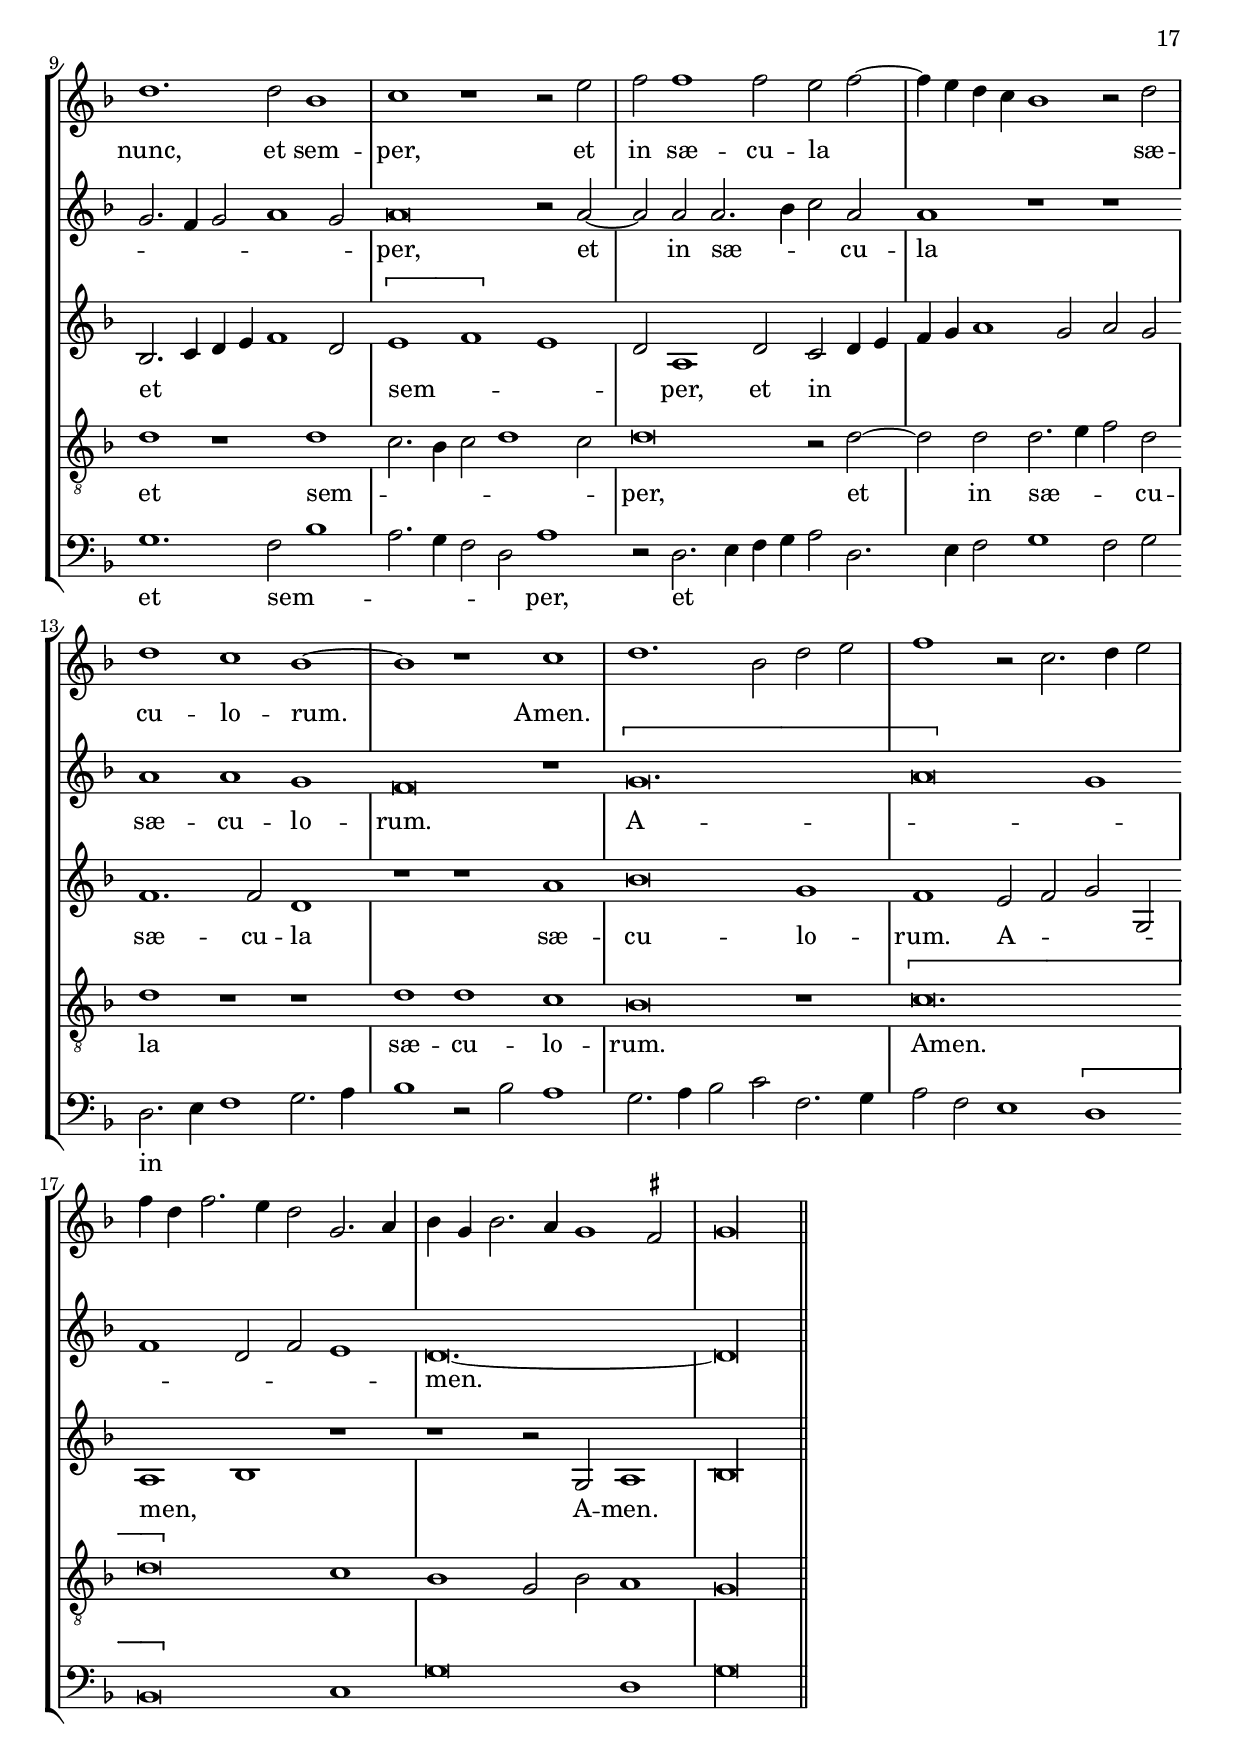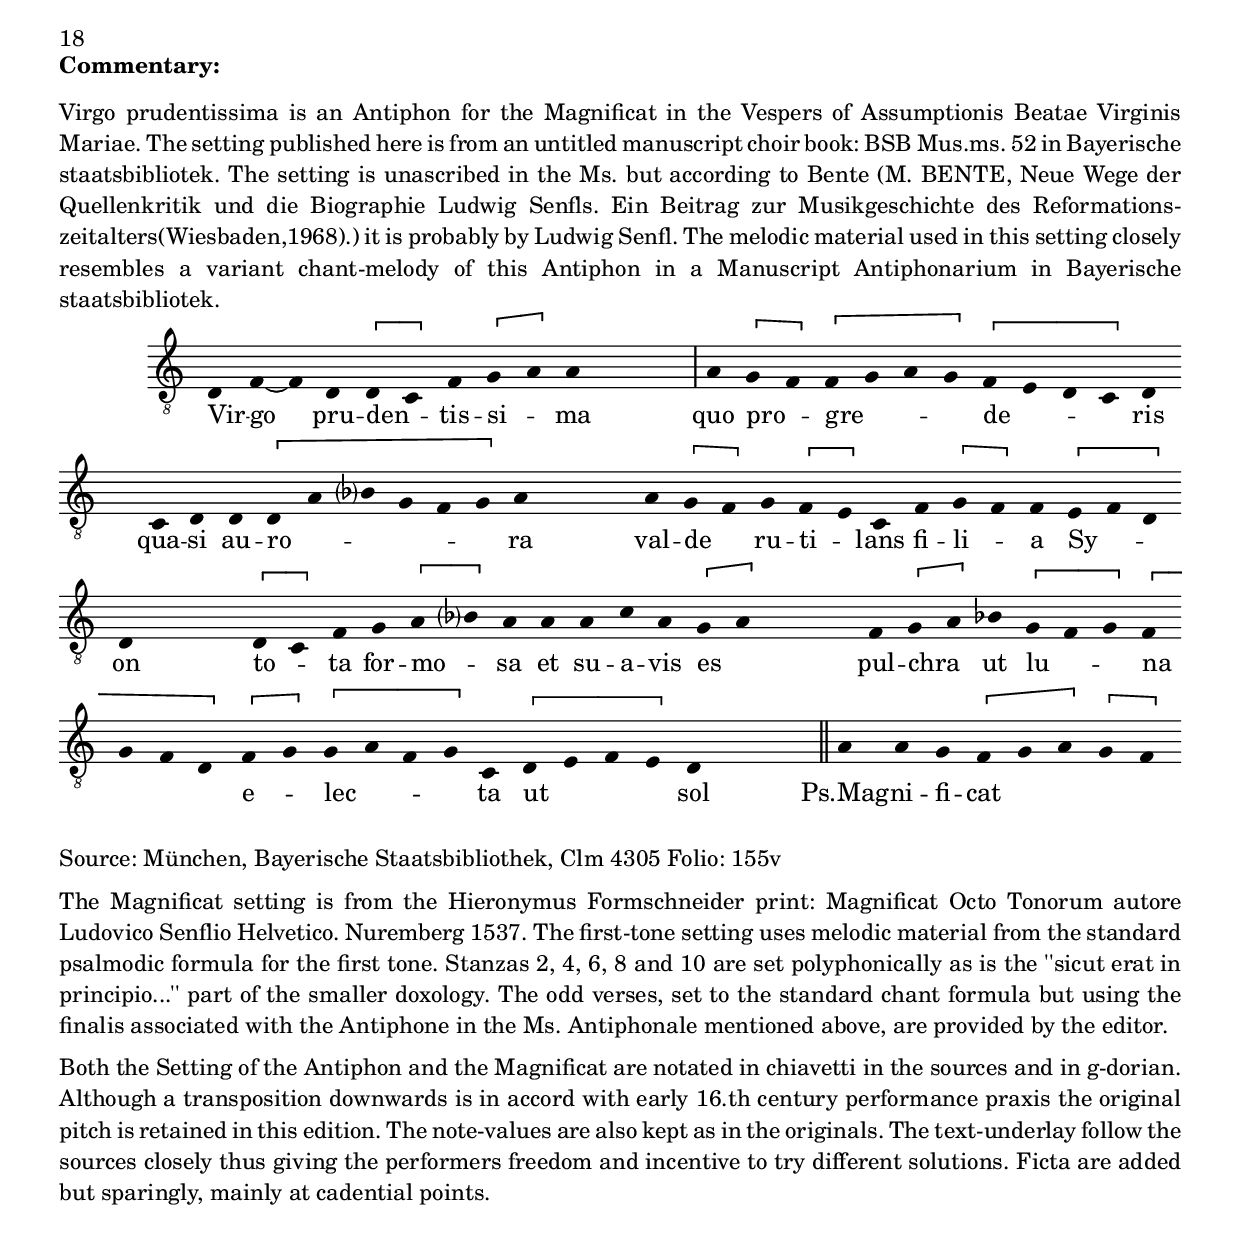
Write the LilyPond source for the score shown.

\version "2.18.0"
\include "deutsch.ly"
ficta = \once \set suggestAccidentals =##t
%% from gregoriana.ly
divisioMinima = {
  \once \override BreathingSign.stencil = #ly:breathing-sign::divisio-minima

  % Workaround: add padding.  Correct fix would be spacing engine handle this.
  \once \override BreathingSign.minimum-X-extent = #'(-1.0 . 0.0)
  \once \override BreathingSign.minimum-Y-extent = #'(-2.5 . 2.5)

  \breathe
}
divisioMaior = {
  \once \override BreathingSign.stencil = #ly:breathing-sign::divisio-maior
  \once \override BreathingSign.Y-offset = #0

  % Workaround: add padding.  Correct fix would be spacing engine handle this.
  \once \override BreathingSign.minimum-X-extent = #'(-1.0 . 0.0)
  \once \override BreathingSign.minimum-Y-extent = #'(-2.5 . 2.5)

  \breathe
}
divisioMaxima = {
  \once \override BreathingSign.stencil = #ly:breathing-sign::divisio-maxima
  \once \override BreathingSign.Y-offset = #0

  % Workaround: add padding.  Correct fix would be spacing engine handle this.
  \once \override BreathingSign.minimum-X-extent = #'(-1.0 . 0.0)
  \once \override BreathingSign.minimum-Y-extent = #'(-2.5 . 2.5)

  \breathe
}
finalis = {
  \once \override BreathingSign.stencil = #ly:breathing-sign::finalis
  \once \override BreathingSign.Y-offset = #0

  % Workaround: add padding.  Correct fix would be spacing engine handle this.
  \once \override BreathingSign.minimum-X-extent = #'(-1.0 . 0.0)
  \once \override BreathingSign.minimum-Y-extent = #'(-2.5 . 2.5)

  \breathe
}


\header {
  title = \markup {
    \center-column {
      %\small "Hymn of the feast:"
      %      \small "Assumptio Beatae Mariae Virginis:"
      "Antiphon: Virgo prudentissima"
            "&"
      \vspace #0.5
      "Magnificat primi toni"
      \vspace #0.5
    }
  }
  subtitle = \markup {
    \center-column {
      "from Ms without title 72 sacred songs - BSB Mus.ms. 52"
      "and from"
      "Magnificat Octo Tonorum,"
      "printed by Hieronymus Formschneider, Nuremberg 1537"
    }
  }
  composer = "Ludwig Senfl"
  arranger = "ed. Andreas Stenberg"
  poet = ""
  meter =""
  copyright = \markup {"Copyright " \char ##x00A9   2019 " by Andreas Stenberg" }
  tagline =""
}
global = {
  \override Staff.TimeSignature.style = #'mensural
  \key f \major
}

%% the Antiphone

sopMusic = \relative c'' {

  \set Score.tempoHideNote = ##t
  \tempo 1 = 76
  \time 2/2
  \set Timing.measureLength = #(ly:make-moment 4/2)
  \override Staff.BarLine.transparent = ##t
  R\breve*2
  g1 b1
  g1 f1
  b1 c1
  d\breve~
  d\breve
  r1 g,1			%% end of firrst line in orig. Ms.
  b1 g1
  f1 b1
  c1 d1
  r1 d1
  c1 b2 a2(
  d,2 g1 \ficta fis2)		%% end of second line
  g\breve~
  g\breve
  r1 r2 f2
  g1 r2 g2
  g2.( a4 b4 c4 d4 e4	%% end of third line (last on first page).
  f1) d1~
  d\breve~
  d1 r1
  r2 d1 b2
  c1 b2 a2(
  g2 f1 e2
  f\breve~
  f\breve)
  R\breve		%% end of fourth line (first on second page).
  b1 c1
  b1 r2 a2(
  b2 g1 \ficta fis2
  g\breve)
  r2 g2 b2 b2
  \[c1( d1)\]
  b1 r1			%% end of fifth line.
  \[g1( f1)\]
  b1 c1
  \[d1( f1)\]
  d1 r2 d2
  d1.( b2)
  b\breve~
  b1 r1
  d1. d2			%% end of sixth line (last on second page).
  \[d1( f1)\]
  \[d1( c1\]
  f,2. g4 a4 f4 a2~
  a2 g4 f4 g2 a2		%% end of sewenth line (first on Third page).
  f2 g1 \ficta fis2)
  g\breve
  r2 b2( a2 g2)
  f1 r2 b2
  a2 g2( f2 b2			%% end of eight line.
  a2 g1 \ficta fis2
  g1)  r2 c2(
  b2) a2  g2 g'2
  f4( e4 d4 c4 b2 c2~			%% end of ninth line.
  c2 \ficta h2)
  c1
  \[a1(  b1)\] 			%% end of tenth line (last on third page).
  c1 \[c1(
  d1\] g,2 c2~
  c4 b4 a4 g4 f1
  e1)  r2 e'2(		%% end of elewenth line (first on fourth page).
  f1 e2 d2
  c2 a2. b4 c2
  f,2) f'2.( e4 d4 c4		%% end of twelwth line.
  b2 c2 b2) es2~(
  es4 d4 c4 b4  c1)
  \cadenzaOn
  b\longa
  \revert Staff.BarLine.transparent
  \bar "||"
}
sopWords = \lyricmode {
  Vir -- go pru -- den -- tis -- si -- ma,
  Vir -- go pru -- den -- tis -- si -- ma
  quo pro -- gre -- de -- ris qua -- si au -- ro -- ra val -- de ru -- ti -- lans fi -- li -- a Sion
  to -- ta for -- mo -- sa,
  to -- ta for -- mo -- sa,
  for -- mo -- sa
  et su -- a -- vis es pul -- chra ut lu -- na,
  ut lu -- na e -- lec -- ta,
  e -- lec -- ta _ ut sol
}
altoMusic = \relative c' {
  \override Staff.BarLine.transparent = ##t
  c1 es1
  c1 b1
  \ficta es1 f1
  g2( c,1 d2~
  d2 b2 \ficta es1		%% end of first line in orig.
  d1 r2 d2~
  d2 c4 b4) f'1~
  f2 g1 c,2
  f1 b,2.( c4
  d4 e4 f2 g1			%% end of secod line.
  a1 f2 g2~
  g2 e2 f2 g2
  e1 r2 f2~
  f4 e4 d4 c4 d1
  d1) r2 c2			%% end of third line
  d2 c2 es1~(
  es2 d2) d1~
  d1 r2 d2
  d2 d2 g1			%% end of fourth line (last on first page).
  f2( a2 b2. a4
  g2. f8 e8 d1~
  d1) r2 a'2~
  a2 f2 g1
  f2( e2				%% end of fifth line (first on second page).
  d2 c2~
  c4 b4 b2) c1
  r2 a2( f2 b2~
  b2 a2) d1
  c2 f2 d2 e2(
  f1 e1					%% end of sixth line
  d2 f2 e2 f2
  d2 es2 d1)
  \[c1(  b1)\]
  e1 f1
  \[g1(  b1)\]
  g2( b1 a2				%% end of sewenth line
  b2 g2 d1~
  d1) r2 f2~
  f2 b1( a2)
  b\breve(
  f1) r1
  g1. g2
  \[g1( b1)\]
  \[g1( f1\]				%% end of eight line (last on second page).
  b,2) b'1( a2
  b2) b,2 c1
  b1 r1
  r1 r2 a2
  b1 a1					%% end of ninth line (first on third page).
  g2( d'2 e2 g2~
  g4 f4) f1( e2)
  f2 d2.( c4 d4 e4			%% end of tenth line.
  f4 f,4 g4 a4 b1
  \[c1 d1~
  d2)\] e2 f2( g2~
  g2 \ficta fis2 g1)
  R\breve
  r1 \[e1(
  f\] g1				%% end of elewenth line (last on third page).
  \[g1( a1)\]
  d,1( e2. c4
  e2 f2. e4 d2				%% end of twelwth line (first on fourth page).
  c2 g'4 f4 e4 d4 c2~
  c2) b2 c2( d2
  r2 f2. g4 a2)
  d,2. e4( f1				%% end of thirteenth line.
  g1) r2 g2~(
  g4 f4 e4 d4) es1(
  d\longa)
  \revert Staff.BarLine.transparent
}
altoWords = \lyricmode {
  Vir -- go pru -- den -- tis -- si -- ma
  quo pro -- gre -- de -- ris
  qua -- si au -- ro -- ra,
  qua -- si au -- ro -- ra
  val -- de ru -- ti -- lans
  _ fi -- li -- a Si -- on
  to -- ta for -- mo -- sa,
  for -- mo -- sa
  et su -- a -- vis,
  et su -- a -- vis,
  su -- a -- vis
  es pul -- chra ut lu -- na
  e -- lec -- ta ut sol,
  ut sol.
}
tenorMusic = \relative c' {
  \clef "G_8"
  \override Staff.BarLine.transparent = ##t
  R\breve*5
  g1 b1
  g1 f1
  b1 c1
  d\breve~
  d\breve			%% end of first line in orig.
  r1 d1
  \[c1( b1)\]
  \[c1( d1)\]
  \[b1( a1)\]
  g1 r2 g2			%% end of second line.
  g2 g2 c1
  b\breve~
  b\breve~
  b\breve			%% end of third line (last on first page).
  r2 f2 g1
  r2 g2 g2.( a4
  b4 c4 d4 e4 f1)
  d\breve
  c1 f,1			%% end of fourth line (first on second page).
  r2 b2 a2 g2(
  f1) b1
  c1 b1
  r2 a2 b2( g2~
  g2 f2 g2. a4			%% end of fifth line.
  b4 c4) d2( c2 d2
  b2 c2 a1)
  g1 r1
  \[c1( b1)\]
  es1 f2( d2)			%% end of sixth line.
  \ficta es2.( d4 c4 b4 c2)
  b1 r1
  \[g1( f1)\]
  b1 c1
  \[d1( f1)\]
  d1 r2 d2
  d2( b2 es1)
  d\breve~
  d1 r1 				%% end of sewenth line (last on second page).
  d1. d2
  \[d1( f1)\]
  \[d1( c1)\]
  \[c\breve(
  d\breve)\]
  b1 \[c1(
  d1)\] r1				%% end of eight line (first on third page).
  r1 b1
  \[c1( d1)\]
  r2 c2 b2 a2(
  g2) g'2 f2 e2(
  d1) r2 g2			%% end of ninth line
  a4( g4 f4 e4
  d2 e2) d1(
  c1 d2. c4
  b2 g2			%% end of tenth line (last on third page).
  c1 \[a1(
  b1\] c1)
  \[c1 d1\]
  g,\breve 				%% end of elewenth line (first on fourth page).
  \[f1 g1
  a\breve
  b\breve\]
  \repeat unfold 2 { \parenthesize g\breve~ }
  g\longa
  \revert Staff.BarLine.transparent
}
tenorWords = \lyricmode {
  Vir -- go pru -- den -- tis -- si -- ma
  quo pro -- gre -- de -- ris
  qua -- si au -- ro -- ra,
  qua -- si au -- ro -- ra
  val -- de ru -- ti -- lans fi -- li -- a Si -- on,
  Si -- on
  to -- ta for -- mo -- sa,
  to -- ta for -- mo -- sa,
  for -- mo -- sa
  et su -- a -- vis es
  pul -- chra,
  pul -- chra ut lu -- na,
  ut lu -- na
  elec -- ta ut sol
}
bassMusic = \relative c {
  \override Staff.BarLine.transparent = ##t
  R\breve
  c1 es1
  c1 b1
  \ficta es1 f1
  g1 r1
  r1 g1				%% end of first line in orig.
  b1 b,1
  b2 es1 es2
  d1 g1
  b1 g1
  f1 b1				%% end of second line.
  c1 d2 g,2
  a1 d,1~
  d2 d2 d1
  r2 b2 c1			%% end of third line
  r2 c2 c2.( d4
  es4 f4 g4 a4 b1)
  g\breve~
  g1 g1				%% end of fourth line (last on first page)
  d1 r2 g2
  g2. a4( b1
  g1) d1~
  d2 d2( g1)			%% end of fifth line (first on second page)
  a1 d,2 f2(
  e2 d2 c1)
  r2 d1( b2)
  f'2 f2( b,4 c4 d4 e4
  f1 g2 e2)			%% end of sixth line.
  d1 c4( d4 e4 f4
  g1 a2 f2
  g2 c,2 d1
  e2 c2 g'1
  c,1) r1
  \[c1( b1)\]			%% end of sewenth line.
  es1 f1
  \[g1( b1\]
  g2 b1 a2
  b2 g2 f1
  \[b,\breve
  b'\breve\]
  g1) r1
  g1. g2
  \[g1( b1)\] 			%% end of eight line (last on second page).
  \[g1( f1\]
  b,2 b'1 a2
  b2 b,2 f'1~
  f2 e4 d4 e2 f2) 		%% end of ninth line (first on third page).
  b,2.( c4 d1)
  R\breve
  b1 \[c1(
  d1)\] r2 g2
  f2 e2( d2) g2
  f2( e2) d1			%% end of tenth line.
  R\breve
  r1 \[e1(
  f1)\] g1
  \[g1( a1\]
  d,1 g2. f4			%% end of elewent line (last on hird page).
  e2 c2 f1
  b,1) r1
  \[a1( b1)\]
  a1 \[a1(
  b1\] c2 b2
  a2) d1 c2(
  b2. c4 d2 b2)
  es\breve			%% end of twelwth line.
  c1 c1
  g'\longa
  \revert Staff.BarLine.transparent
}
bassWords = \lyricmode {
  Vir -- go pru -- den -- tis -- si -- ma,
  Vir -- go pru -- den -- tis -- si -- ma
  Vir -- go pru -- den -- tis -- si -- ma
  quo pro -- gre -- de -- ris
  qua -- si au -- ro -- ra
  qua -- si au -- ro -- ra val -- de ru -- ti -- lans fi -- li -- a Sion to -- ta for -- mo -- sa et su -- a -- vis es pul -- chra
  ut lu -- na,
  ut lu -- na e -- lec -- ta
  e -- lec -- ta ut sol,
  ut sol, ut sol.
}
incipitDiscantus = \markup {
  \score {
    {
      %      \set Staff.instrumentName = #"Tenor "
      \override NoteHead.style = #'neomensural
      \override Rest.style = #'neomensural
      \override Staff.TimeSignature.style = #'mensural
      \cadenzaOn
      \clef "petrucci-g"
      \key f \major
      \time 2/2

      r\longa ^\markup { \smallCaps"Discantus"}
      g'1_"Virgo"
      b'1
    }
    \layout {
      \context {
        \Voice
        \remove "Ligature_bracket_engraver"
        \consists "Mensural_ligature_engraver"
      }
      line-width = 4.5\cm
    }
  }
}


incipitAltus = \markup {
  \score {
    {
      %      \set Staff.instrumentName = #"Tenor "
      \override NoteHead.style = #'neomensural
      \override Rest.style = #'neomensural
      \override Staff.TimeSignature.style = #'mensural
      \cadenzaOn
      \clef "petrucci-c2"
      \key f \major
      \time 2/2
      c'1^\markup \smallCaps"Altus"_"Schön bin ich nit"
      es'1
    }
    \layout {
      \context {
        \Voice
        \remove "Ligature_bracket_engraver"
        \consists "Mensural_ligature_engraver"
      }
      line-width = 4.5\cm
    }
  }
}


incipitTenor = \markup {
  \score {
    {
      %      \set Staff.instrumentName = #"Tenor "
      \override NoteHead.style = #'neomensural
      \override Rest.style = #'neomensural
      \override Staff.TimeSignature.style = #'mensural
      \cadenzaOn
      \clef "petrucci-c3"
      \key f \major
      \time 2/2
      r\maxima ^\markup \smallCaps"Tenor"
      r\breve
      g1_"Virgo" b1
    }
    \layout {
      \context {
        \Voice
        \remove "Ligature_bracket_engraver"
        \consists "Mensural_ligature_engraver"
      }
      line-width = 5.0\cm
    }
  }
}
#(append! supported-clefs '(("mensural-f3" . ("clefs.mensural.f" 0 0))))

incipitBassus = \markup {
  \score {
    {
      %      \set Staff.instrumentName = #"Tenor "
      \override NoteHead.style = #'neomensural
      \override Rest.style = #'neomensural
      \override Staff.TimeSignature.style = #'mensural
      \cadenzaOn
      \clef "mensural-f3"
      \key f \major
      \time 2/2
      r\breve^\markup \smallCaps"Bassus"
      c1_"Virgo" es1
    }
    \layout {
      \context {
        \Voice
        \remove "Ligature_bracket_engraver"
        \consists "Mensural_ligature_engraver"
      }
      line-width = 4.5\cm
    }
  }
}


\score {
  <<
    \new StaffGroup \with {
      \override VerticalAxisGroup.staff-staff-spacing = #'((basic-distance . 12))
    } <<
      \new Staff = treble <<
        \set Staff.instrumentName = \incipitDiscantus
        \new Voice = "sopranos" {
          \set  Staff.midiInstrument ="choir aahs"
          %	\voiceOne
          << \global \sopMusic >>
        }
      >>
      \new Lyrics = sopranos { s1 }

      \new Staff = "medius" <<
        \set Staff.instrumentName = \incipitAltus

        \new Voice = "altos" {
          %	\voiceTwo
          \set  Staff.midiInstrument ="choir aahs"
          << \global \altoMusic >>
        }
      >>

      \new Lyrics = "altos" { s1 }
      \new Staff = tenors <<
        \set Staff.instrumentName = \incipitTenor

        \clef "treble"
        \new Voice = "tenors" {
          \set  Staff.midiInstrument ="choir aahs"
          %	\voiceOne
          << \global \tenorMusic >>
        }
      >>
      \new Lyrics = "tenors" { s1 }

      \new Staff ="basses" {
        \set Staff.instrumentName = \incipitBassus

        \new Voice = "basses" {
          \set  Staff.midiInstrument ="choir aahs"
          \clef "bass"
          %	\voiceTwo
          << \global \bassMusic >>
        }
      }
    >>
    \new Lyrics = basses { s1 }

    \context Lyrics = sopranos \lyricsto sopranos \sopWords
    \context Lyrics = altos \lyricsto altos \altoWords
    \context Lyrics = tenors \lyricsto tenors \tenorWords
    \context Lyrics = basses \lyricsto basses \bassWords
  >>
  \layout {
    \context {
      \Score
      % no bars in staves
      %      \override BarLine.transparent = ##t

    }
    % the next three instructions keep the lyrics between the bar lines
    \context {
      \Lyrics
      \consists "Bar_engraver"
      \override BarLine.transparent = ##t
    }
    \context {
      \StaffGroup
      \consists "Separating_line_group_engraver"
    }
    \context {
      \Voice
      % no slurs
      \override Slur.transparent = ##t
      % Comment in the below "\remove" command to allow line
      % breaking also at those barlines where a note overlaps
      % into the next bar.  The command is commented out in this
      % short example score, but especially for large scores, you
      % will typically yield better line breaking and thus improve
      % overall spacing if you comment in the following command.
      %\remove "Forbid_line_break_engraver"
    }
    indent = 4.5\cm
  }

}

%% The Magnificat

%% Magnificat ....
chantI = \relative c' {
  \set Score.tempoHideNote = ##t
  \tempo 2 = 76
  \clef "G_8"
  \key f \major
  b4 \[c4\melisma d4\melismaEnd\]
  d4 d4 d4 d4 d4
  d4 d4 c4
  \[b\melisma c4 d4\melismaEnd\]
  \[c4\melisma b2\melismaEnd\]  \divisioMaxima s4
}

verbaI = \lyricmode {
  \once \override LyricText.self-alignment-X = #-1
  Ma -- gni -- fi -- cat,* a -- ni -- ma me -- a, Do -- mi -- num
}
\score {
  \new Staff <<
    \new Voice = "melody" \chantI
    \new Lyrics = "one" \lyricsto melody \verbaI
  >>
  \layout {
    \context {
      \Staff
      \remove "Time_signature_engraver"
      \remove "Bar_engraver"
      \hide Stem

    }
    ragged-last = ##f
  }
}

%% Et exultavit

global = {
  \override Staff.TimeSignature.style = #'mensural
  \key f \major
}

%% PDF p.4-6.
sopMusicI = \relative c'' {

  \set Score.tempoHideNote = ##t
  \tempo 1 = 76
  \time 2/2
  \set Timing.measureLength = #(ly:make-moment 4/2)
  \override Staff.BarLine.transparent = ##t
  b2.( a4) g2 f2
  e1 d1
  r2 d'2( e1
  f2. e4 d2 c2
  b1 a1)
  r1 r2 d2~(
  d4 c4 d4 e4 f2) d2
  d\breve~
  d\breve
  \[d\breve(
  %c\breve~
  c\breve)\]
  \[c\breve(
  d\breve~
  d1)\] r2 d2
  d2.( e4 f4 d4			%% end of first line in orig. print.
  f2~
  f4 e4 d1 \ficta cis2)
  d\breve~
  d\breve
  R\breve
  r2 d1 d2
  c1 b1
  \[c1( d1\]
  c\breve~
  c\breve~
  c\breve
  \[b\breve
  %a\breve~
  a\breve\]
  g\breve)
  \cadenzaOn
  g\longa
  \revert Staff.BarLine.transparent
  \bar "||"
  \cadenzaOff
}
sopWordsI = \lyricmode {
  %Ma -- gni -- fi -- cat, ani -- ma mea, Do -- mi -- num
  et e -- xul -- ta -- vit
  _ spi -- ri -- tus me -- us in De -- o,
  sa -- lu -- ta -- ri me -- o.

  Quia re -- spe -- xit hu -- mi -- li -- ta -- tem an -- cil -- læ suæ:
  ec -- ce enim ex hoc bea -- tam me di -- cent om -- nes ge -- ne -- ra -- tio -- nes.
  Quia fe -- cit mi -- hi ma -- gna, qui po -- tens est, et sanc -- tum no -- men eius,
  et mi -- se -- ri -- cor -- dia eius a pro -- ge -- nie in pro -- ge -- nies ti -- men -- ti -- bus eum.
  Fe -- cit po -- ten -- tiam in bra -- chio suo,
  di -- sper -- sit su -- per -- bos men -- te cor -- dis sui.
  De -- po -- suit po -- ten -- tes de se -- de et exal -- ta -- vit hu -- mi -- les;
  esu -- rien -- tes im -- ple -- vit bo -- nis et di -- vi -- tes di -- mi -- sit ina -- nes.
  Su -- sce -- pit Israel pue -- rum suum re -- cor -- da -- tus mi -- se -- ri -- cor -- diæ suæ,
  si -- cut lo -- cu -- tus est ad pa -- tres no -- stros, Abra -- ham et se -- mi -- ni eius in sæ -- cu -- la.
  Glo -- ria Pa -- tri, et Fi -- lio, et Spi -- ri -- tui Sanc -- to:
  Si -- cut erat in prin -- ci -- pio, et nunc, et sem -- per, et in sæ -- cu -- la sæ -- cu -- lo -- rum. Amen.
}
%% PDF p. 32
altoMusicI = \relative c' {
  \override Staff.BarLine.transparent = ##t
  R\breve*3  \revert Staff.BarLine.transparent
  f\breve
  \[g1( a1)\]
  a2 a1( g2)
  a1 f2. g4
  a2 b2( a2 b2~
  b4 a4 g2 f2) b2~(
  b2 a4 g4 f1)
  r2 a2.( g4 a4 b4
  c2) a2 a1
  \[a1( g1)\]
  \[g\breve(
  a\breve)\]
  R\breve			%% end of first line in orig. print.
  r2 d,2 d2.( e4
  f4 d4 f2. e4 d2~
  d2 \ficta cis2) d1
  r2 a'1( b2
  g1) g2( b2)
  a1 r1
  r2 a1 a2
  g1 f1
  \[g1( a1\]
  \[g\breve
  f\breve
  e\breve)
  d\longa\]
}
altoWordsI = \lyricmode {
  %Ma -- gni -- fi -- cat, ani -- ma mea, Do -- mi -- num
  et e -- xul -- ta -- vit
  spi -- ri -- tus me -- us,
  spi -- ri -- tus me -- us
  in De -- o,
  in De -- o,
  sa -- lu -- ta -- ri me -- o.

  Quia re -- spe -- xit hu -- mi -- li -- ta -- tem an -- cil -- læ suæ:
  ec -- ce enim ex hoc bea -- tam me di -- cent om -- nes ge -- ne -- ra -- tio -- nes.
  Quia fe -- cit mi -- hi ma -- gna, qui po -- tens est, et sanc -- tum no -- men eius,
  et mi -- se -- ri -- cor -- dia eius a pro -- ge -- nie in pro -- ge -- nies ti -- men -- ti -- bus eum.
  Fe -- cit po -- ten -- tiam in bra -- chio suo,
  di -- sper -- sit su -- per -- bos men -- te cor -- dis sui.
  De -- po -- suit po -- ten -- tes de se -- de et exal -- ta -- vit hu -- mi -- les;
  esu -- rien -- tes im -- ple -- vit bo -- nis et di -- vi -- tes di -- mi -- sit ina -- nes.
  Su -- sce -- pit Israel pue -- rum suum re -- cor -- da -- tus mi -- se -- ri -- cor -- diæ suæ,
  si -- cut lo -- cu -- tus est ad pa -- tres no -- stros, Abra -- ham et se -- mi -- ni eius in sæ -- cu -- la.
  Glo -- ria Pa -- tri, et Fi -- lio, et Spi -- ri -- tui Sanc -- to:
  Si -- cut erat in prin -- ci -- pio, et nunc, et sem -- per, et in sæ -- cu -- la sæ -- cu -- lo -- rum. Amen.
}
%% PDF 64 -
tenorMusicI = \relative c' {
  \clef "G_8"
  \override Staff.BarLine.transparent = ##t
  b\breve
  \[c1( d1)\]
  d2 d1( \ficta cis2)
  d1 r1
  r2 e2 f2. e4
  d2( c2) b1(
  a2) d2.( c4 d4 e4
  f2) d2 d1~
  d1 r2 g2~(
  g2 f4 e4 d1
  \[e1 f1~
  f2\] e4 d4 e1)			%% end of first line in orig. print.
  d1 r2 d2~(
  d4 c4 b4 a4) b1(
  a2) d2 d2.( e4
  f2 g2 e1
  d2. e4) f1(
  d1) r1
  R\breve
  r2 f1 f2
  e1 d2 g2(
  e2 f2 d2 f2~
  f2 e4 d4 c2. d4
  e1 c2. d4
  e2. d4 e2 f2				%% end of second line.
  d\breve~
  d\breve
  \[g,1 c1)\]
  b\longa
  \revert Staff.BarLine.transparent
}
tenorWordsI = \lyricmode {
  %Ma -- gni -- fi -- cat, ani -- ma mea, Do -- mi -- num
  et e -- xul -- ta -- vit,
  et e -- xul -- ta -- vit
  spi -- ri -- tus me -- us,
  [me -- us] in De -- o,
  sa -- lu -- ta -- ri me -- o.

  Quia re -- spe -- xit hu -- mi -- li -- ta -- tem an -- cil -- læ suæ:
  ec -- ce enim ex hoc bea -- tam me di -- cent om -- nes ge -- ne -- ra -- tio -- nes.
  Quia fe -- cit mi -- hi ma -- gna, qui po -- tens est, et sanc -- tum no -- men eius,
  et mi -- se -- ri -- cor -- dia eius a pro -- ge -- nie in pro -- ge -- nies ti -- men -- ti -- bus eum.
  Fe -- cit po -- ten -- tiam in bra -- chio suo,
  di -- sper -- sit su -- per -- bos men -- te cor -- dis sui.
  De -- po -- suit po -- ten -- tes de se -- de et exal -- ta -- vit hu -- mi -- les;
  esu -- rien -- tes im -- ple -- vit bo -- nis et di -- vi -- tes di -- mi -- sit ina -- nes.
  Su -- sce -- pit Israel pue -- rum suum re -- cor -- da -- tus mi -- se -- ri -- cor -- diæ suæ,
  si -- cut lo -- cu -- tus est ad pa -- tres no -- stros, Abra -- ham et se -- mi -- ni eius in sæ -- cu -- la.
  Glo -- ria Pa -- tri, et Fi -- lio, et Spi -- ri -- tui Sanc -- to:
  Si -- cut erat in prin -- ci -- pio, et nunc, et sem -- per, et in sæ -- cu -- la sæ -- cu -- lo -- rum. Amen.
}
bassMusicI = \relative c {
  \override Staff.BarLine.transparent = ##t
  R\breve
  r1 b'2.( a4)
  g2 f2 e1
  d2 b'1( a2)
  g1 f2( d2)
  \[f1( g1)\]
  d\breve~
  d1 r2 g2~(
  g4 f4 g4 a4 b2) g2
  g1 \[b1(
  a1\] f2. g4
  a\breve
  d,1 g1~
  g\breve)			%% end of first line in orig print.
  d\breve
  R\breve
  r1 r2 d2
  d2.( e4 f2 g2)
  e1( d1)
  r2 d'1 b2
  c1 g1
  \[a1( b1\]
  f2 a1 a2
  c1 f,1
  c'2. b4 a2 f2
  g\breve)
  d1 r2 d2(
  e2 c2. d4 e4 f4)
  g\longa
  \revert Staff.BarLine.transparent
}
bassWordsI = \lyricmode {
  %Ma -- gni -- fi -- cat, ani -- ma mea, Do -- mi -- num
  et e -- xul -- ta -- vit,
  [et e -- xul -- ta -- vit]
  spi -- ri -- tus me -- us in De -- o,
  sa -- lu -- ta -- ri me -- o,
  me -- o.

  Quia re -- spe -- xit hu -- mi -- li -- ta -- tem an -- cil -- læ suæ:
  ec -- ce enim ex hoc bea -- tam me di -- cent om -- nes ge -- ne -- ra -- tio -- nes.
  Quia fe -- cit mi -- hi ma -- gna, qui po -- tens est, et sanc -- tum no -- men eius,
  et mi -- se -- ri -- cor -- dia eius a pro -- ge -- nie in pro -- ge -- nies ti -- men -- ti -- bus eum.
  Fe -- cit po -- ten -- tiam in bra -- chio suo,
  di -- sper -- sit su -- per -- bos men -- te cor -- dis sui.
  De -- po -- suit po -- ten -- tes de se -- de et exal -- ta -- vit hu -- mi -- les;
  esu -- rien -- tes im -- ple -- vit bo -- nis et di -- vi -- tes di -- mi -- sit ina -- nes.
  Su -- sce -- pit Israel pue -- rum suum re -- cor -- da -- tus mi -- se -- ri -- cor -- diæ suæ,
  si -- cut lo -- cu -- tus est ad pa -- tres no -- stros, Abra -- ham et se -- mi -- ni eius in sæ -- cu -- la.
  Glo -- ria Pa -- tri, et Fi -- lio, et Spi -- ri -- tui Sanc -- to:
  Si -- cut erat in prin -- ci -- pio, et nunc, et sem -- per, et in sæ -- cu -- la sæ -- cu -- lo -- rum. Amen.
}
incipitDiscantusI = \markup {
  \score {
    {
      %      \set Staff.instrumentName = #"Tenor "
      \override NoteHead.style = #'neomensural
      \override Rest.style = #'neomensural
      \override Staff.TimeSignature.style = #'mensural
      \cadenzaOn
      \clef "petrucci-g"
      \key f \major
      \time 2/2

      b'2. ^\markup { \smallCaps"Discantus"} _"Et exultavit"
      a'4 g'2 f'2
    }
    \layout {
      \context {
        \Voice
        \remove "Ligature_bracket_engraver"
        \consists "Mensural_ligature_engraver"
      }
      line-width = 4.5\cm
    }
  }
}


incipitAltusI = \markup {
  \score {
    {
      %      \set Staff.instrumentName = #"Tenor "
      \override NoteHead.style = #'neomensural
      \override Rest.style = #'neomensural
      \override Staff.TimeSignature.style = #'mensural
      \cadenzaOn
      \clef "petrucci-c2"
      \key f \major
      \time 2/2
      r\longa^\markup \smallCaps"Contratenor"
      r\breve
      f'\breve_"Et"
    }
    \layout {
      \context {
        \Voice
        \remove "Ligature_bracket_engraver"
        \consists "Mensural_ligature_engraver"
      }
      line-width = 4.5\cm
    }
  }
}


incipitTenorI = \markup {
  \score {
    {
      %      \set Staff.instrumentName = #"Tenor "
      \override NoteHead.style = #'neomensural
      \override Rest.style = #'neomensural
      \override Staff.TimeSignature.style = #'mensural
      \cadenzaOn
      \clef "petrucci-c4"
      \key f \major
      \time 2/2
      b\breve ^\markup \smallCaps"Tenor" _"Et exul"
      \[c'1 d'1\]
    }
    \layout {
      \context {
        \Voice
        \remove "Ligature_bracket_engraver"
        \consists "Mensural_ligature_engraver"
      }
      line-width = 5.0\cm
    }
  }
}
#(append! supported-clefs '(("mensural-f3" . ("clefs.mensural.f" 0 0))))

incipitBassusI = \markup {
  \score {
    {
      %      \set Staff.instrumentName = #"Tenor "
      \override NoteHead.style = #'neomensural
      \override Rest.style = #'neomensural
      \override Staff.TimeSignature.style = #'mensural
      \cadenzaOn
      \clef "mensural-f3"
      \key f \major
      \time 2/2
      r\breve^\markup \smallCaps"Bassus"
      r1
      b2. _"Et"
      a4
    }
    \layout {
      \context {
        \Voice
        \remove "Ligature_bracket_engraver"
        \consists "Mensural_ligature_engraver"
      }
      line-width = 4.5\cm
    }
  }
}


\score {
  <<
    \new StaffGroup \with {
      \override VerticalAxisGroup.staff-staff-spacing = #'((basic-distance . 12))
    } <<
      \new Staff = treble <<
        \set Staff.instrumentName = \incipitDiscantusI
        \new Voice = "sopranos" {
          \set  Staff.midiInstrument ="choir aahs"
          %	\voiceOne
          << \global \sopMusicI >>
        }
      >>
      \new Lyrics = sopranosI { s1 }

      \new Staff = "medius" <<
        \set Staff.instrumentName = \incipitAltusI

        \new Voice = "altos" {
          %	\voiceTwo
          \set  Staff.midiInstrument ="choir aahs"
          << \global \altoMusicI >>
        }
      >>

      \new Lyrics = "altosI" { s1 }
      \new Staff = tenors <<
        \set Staff.instrumentName = \incipitTenorI

        \clef "treble"
        \new Voice = "tenors" {
          \set  Staff.midiInstrument ="choir aahs"
          %	\voiceOne
          << \global \tenorMusicI >>
        }
      >>
      \new Lyrics = "tenorsI" { s1 }

      \new Staff ="basses" {
        \set Staff.instrumentName = \incipitBassusI

        \new Voice = "basses" {
          \set  Staff.midiInstrument ="choir aahs"
          \clef "bass"
          %	\voiceTwo
          << \global \bassMusicI >>
        }
      }
    >>
    \new Lyrics = bassesI { s1 }

    \context Lyrics = sopranosI \lyricsto sopranos \sopWordsI
    \context Lyrics = altosI \lyricsto altos \altoWordsI
    \context Lyrics = tenorsI \lyricsto tenors \tenorWordsI
    \context Lyrics = bassesI \lyricsto basses \bassWordsI
  >>
  \layout {
    \context {
      \Score
      % no bars in staves
      %      \override BarLine.transparent = ##t

    }
    % the next three instructions keep the lyrics between the bar lines
    \context {
      \Lyrics
      \consists "Bar_engraver"
      \override BarLine.transparent = ##t
    }
    \context {
      \StaffGroup
      \consists "Separating_line_group_engraver"
    }
    \context {
      \Voice
      % no slurs
      \override Slur.transparent = ##t
      % Comment in the below "\remove" command to allow line
      % breaking also at those barlines where a note overlaps
      % into the next bar.  The command is commented out in this
      % short example score, but especially for large scores, you
      % will typically yield better line breaking and thus improve
      % overall spacing if you comment in the following command.
      %\remove "Forbid_line_break_engraver"
    }
    indent = 4.5\cm
  }

}

%% Quia respicit ...
chantII = \relative c' {
  \set Score.tempoHideNote = ##t
  \tempo 2 = 76
  \clef "G_8"
  \key f \major
  b4 \[c4\melisma d4\melismaEnd\]
  \repeat unfold 6 { d4 }  c4 c2
  d4 es4 d4 c4 d2 \divisioMaior
  \repeat unfold 15 { d4 }
  d4 d4 c4
  \[b\melisma c4 d4\melismaEnd\]
  \[c4\melisma b2\melismaEnd\]  \divisioMaxima s4
}

verbaII = \lyricmode {
  \once \override LyricText.self-alignment-X = #-1
  Qui -- a re -- spe -- xit hu -- mi -- li -- ta -- tem an -- cil -- læ su -- æ:
  ec -- ce e -- nim ex hoc be -- a -- tam me di -- cent om -- nes ge -- ne -- ra -- ti -- o -- nes.
}
\score {
  \new Staff <<
    \new Voice = "melody" \chantII
    \new Lyrics = "one" \lyricsto melody \verbaII
  >>
  \layout {
    \context {
      \Staff
      \remove "Time_signature_engraver"
      \remove "Bar_engraver"
      \hide Stem

    }
    ragged-last = ##f
  }
}

%%  Quia fecit ...

%% PDF p. 4
sopMusicII = \relative c'' {

  \set Score.tempoHideNote = ##t
  \tempo 2 = 86
  \time 2/2
  \set Timing.measureLength = #(ly:make-moment 4/2)
  \override Staff.BarLine.transparent = ##t
  b\longa
  \[c\longa(
  d\breve)\]
  d1 d1
  d1 d1
  d\breve
  d1			%% end of second line in orig.
  r2 d2~(
  d2 c4 b4 d2. e4
  f\breve)
  d\breve
  \[d\breve(
  c\breve~
  c\breve)\]
  \[c\breve(
  % c\breve
  d\breve~
  d\breve~
  d\breve)\]
  R\breve
  r2 d2 d2 d2
  c1 b2 c2(
  a2 c2 b2 g2
  a1) f1
  r2 c'2 d2 f2
  e1 d2 f2~(
  f2 e4 d4 e4 d4 c4 b4	%% end of third line
  a2. b4 c2 g2
  c2. d4 e2 d2~
  d2 c2 b2 a2~
  a2 g1 \ficta f!2)
  \cadenzaOn
  g\longa
  \revert Staff.BarLine.transparent
  \bar "||"
  \cadenzaOff
}
sopWordsII = \lyricmode {
  Qui -- a fe -- cit mi -- hi ma -- gna, qui po -- tens est,
  et sanc -- tum no -- men e -- ius,
  et sanc -- tum no -- men e -- ius,
  et sanc -- tum no -- men e -- ius,
}
%% PDF p. 32
altoMusicII = \relative c' {
  \override Staff.BarLine.transparent = ##t
  r2 b2.( c4 d2)
  g,\breve(		%% end of second line in orig.
  c2. d4 e2 a,2
  a'2. g8 f8 e1
  d1) r2 a'2(
  b2. a8 g8) f1
  g1 d1
  r2 g1( f2
  b\breve~
  b\breve)
  a1 r2 a2
  b2 b2 f2.( g4
  a2 b2 a1)
  r2 a1( g4 f4
  e1) a1~
  a1 g1(		%% end of third line.
  a2 f2) b1~(
  b1 a1)
  b1 r2 a2
  b2 f2 g2 a2(
  b2 f2 g2 d2
  e2 f2 g2 e2
  f2 c2 d2 e2
  f1 d2 f2)
  e1 d1
  r1 r2 a'2
  a2 a2 g1
  f1 \[g1(
  a1\] g2 f2
  e1			%% end of fourth line (last on first page).
  d2 f2~
  f2 d2 e2 f2
  b,2. c4 d2 es2)
  d\longa*1/2
  \revert Staff.BarLine.transparent
}
altoWordsII = \lyricmode {
  Qui -- a fe -- cit mi -- hi ma -- gna,
  qui po -- tens est,
  _ qui po -- tens est,
  et sanc -- tum no -- men e -- ius,
  et sanc -- tum no -- men e -- ius,
}
tenorMusicII = \relative c' {
  \clef "G_8"
  \override Staff.BarLine.transparent = ##t
  b2.( c4 d2 g,2
  g'2. f8 e8  d1)
  c1 r2 e2(
  f2. e8 d8 c2 a2~
  a2 d2. e4 f2)
  b,2. c4 d1
  g,2 g'1( f2)
  g1( d1)
  r2 g1( f2)			%% end of third line in orig.
  g1( f1~
  f1) r2 f2
  g2 g2 d2.( e4
  f\breve
  f1. e4 d4
  c2. d4 e2 f2
  e2. d4 e1
  d2. e4 f2 g2
  f2 g1 \ficta fis2
  g1) r2 d2
  d2 d2 c1
  b1 g2( b2
  a1 g2 a2
  f2 a2			%% end of fourth line. (last on first page.)
  g1
  f2 a2 b2 f2
  g2 a2 b1
  g2 c2 a2. b4
  c\breve)
  f,1 r1
  R\breve
  %s
  r2 c'2 d1
  c2 b2 a1
  g\longa

  \revert Staff.BarLine.transparent
}
tenorWordsII = \lyricmode {
  Qui -- a _ fe -- cit mi -- hi ma -- gna,
  ma -- gna,
  qui po -- tens est,
  et sanc -- tum no -- men e -- ius,
  sanc -- tum no -- men e -- ius,
}
bassMusicII = \relative c {
  \override Staff.BarLine.transparent = ##t
  R\breve*2
  r2 a'2.( b4 c2
  f,2. g4 a1)
  d,\breve
  r1 d1
  g2.( a4 b1)
  g2.( a4 b1)
  g1 r2 b2~(
  b2 a4 g4 b2. c4
  d2. d,4) d1
  r1 r2 d2~(
  d2 c4 b4) d2. e4
  f\breve			%% end of third line in orig.
  r2 a1( g4 f4
  a2. b4 c1)
  r2 b1( a4 g4
  b2. c4 d1
  g,1) r1
  R\breve*4
  r2 d2 d2 d2
  c1 b1
  \[c1( d1)\]
  c1 r2 c2(
  d1 c2 c'2
  a2. b4 c2 f,2
  g2 a2				%% end of fourth page (last on first page).
  d,2. e4
  f2) b,2( c2 d2)
  g\longa
  \revert Staff.BarLine.transparent
}
bassWordsII = \lyricmode {
  Qui -- a fe -- cit mi -- hi ma -- gna,
  qui po -- tens est,
  _ _
  et sanc -- tum no -- men e -- ius,
  _ e -- ius,
}
incipitDiscantusII = \markup {
  \score {
    {
      %      \set Staff.instrumentName = #"Tenor "
      \override NoteHead.style = #'neomensural
      \override Rest.style = #'neomensural
      \override Staff.TimeSignature.style = #'mensural
      \cadenzaOn
      \clef "petrucci-c1"
      \key f \major
      \time 2/2

      r1 ^\markup { \smallCaps"Discantus"} _"Qui fecit"
      b'\longa
      \[c''\longa d''\breve\]
    }
    \layout {
      \context {
        \Voice
        \remove "Ligature_bracket_engraver"
        \consists "Mensural_ligature_engraver"
      }
      line-width = 4.5\cm
    }
  }
}


incipitAltusII = \markup {
  \score {
    {
      %      \set Staff.instrumentName = #"Tenor "
      \override NoteHead.style = #'neomensural
      \override Rest.style = #'neomensural
      \override Staff.TimeSignature.style = #'mensural
      \cadenzaOn
      \clef "petrucci-c1"
      \key c \major
      \time 4/4
      r2^\markup \smallCaps"Contratenor"
      b2. _"Qui a"
      c'4 d'2
    }
    \layout {
      \context {
        \Voice
        \remove "Ligature_bracket_engraver"
        \consists "Mensural_ligature_engraver"
      }
      line-width = 4.5\cm
    }
  }
}


incipitTenorII = \markup {
  \score {
    {
      %      \set Staff.instrumentName = #"Tenor "
      \override NoteHead.style = #'neomensural
      \override Rest.style = #'neomensural
      \override Staff.TimeSignature.style = #'mensural
      \cadenzaOn
      \override Staff.Clef.transparent =##t
      \clef "petrucci-c3"
      \key c \major
      \time 4/4
      b2.^\markup \smallCaps"Tenor"_"Qui"
      c'4
    }
    \layout {
      \context {
        \Voice
        \remove "Ligature_bracket_engraver"
        \consists "Mensural_ligature_engraver"
      }
      line-width = 5.0\cm
    }
  }
}
#(append! supported-clefs '(("mensural-f3" . ("clefs.mensural.f" 0 0))))

incipitBassusII = \markup {
  \score {
    {
      %      \set Staff.instrumentName = #"Tenor "
      \override NoteHead.style = #'neomensural
      \override Rest.style = #'neomensural
      \override Staff.TimeSignature.style = #'mensural
      \cadenzaOn
      \clef "mensural-f3"
      \key c \major
      \time 2/2
      r\longa^\markup \smallCaps"Bassus"
      r2 a2._"Qui" b4 c'2
    }
    \layout {
      \context {
        \Voice
        \remove "Ligature_bracket_engraver"
        \consists "Mensural_ligature_engraver"
      }
      line-width = 4.5\cm
    }
  }
}


\score {
  <<
    \new StaffGroup \with {
      \override VerticalAxisGroup.staff-staff-spacing = #'((basic-distance . 12))
    } <<
      \new Staff = treble <<
        \set Staff.instrumentName = \incipitDiscantusII
        \new Voice = "sopranos" {
          \set  Staff.midiInstrument ="choir aahs"
          %	\voiceOne
          << \global \sopMusicII >>
        }
      >>
      \new Lyrics = sopranos { s1 }

      \new Staff = "medius" <<
        \set Staff.instrumentName = \incipitAltusII

        \new Voice = "altos" {
          %	\voiceTwo
          \set  Staff.midiInstrument ="choir aahs"
          << \global \altoMusicII >>
        }
      >>

      \new Lyrics = "altos" { s1 }
      \new Staff = tenors <<
        \set Staff.instrumentName = \incipitTenorII

        \clef "treble"
        \new Voice = "tenors" {
          \set  Staff.midiInstrument ="choir aahs"
          %	\voiceOne
          << \global \tenorMusicII >>
        }
      >>
      \new Lyrics = "tenors" { s1 }

      \new Staff ="basses" {
        \set Staff.instrumentName = \incipitBassusII

        \new Voice = "basses" {
          \set  Staff.midiInstrument ="choir aahs"
          \clef "bass"
          %	\voiceTwo
          << \global \bassMusicII >>
        }
      }
    >>
    \new Lyrics = basses { s1 }

    \context Lyrics = sopranos \lyricsto sopranos \sopWordsII
    \context Lyrics = altos \lyricsto altos \altoWordsII
    \context Lyrics = tenors \lyricsto tenors \tenorWordsII
    \context Lyrics = basses \lyricsto basses \bassWordsII
  >>
  \layout {
    \context {
      \Score
      % no bars in staves
      %      \override BarLine.transparent = ##t

    }
    % the next three instructions keep the lyrics between the bar lines
    \context {
      \Lyrics
      \consists "Bar_engraver"
      \override BarLine.transparent = ##t
    }
    \context {
      \StaffGroup
      \consists "Separating_line_group_engraver"
    }
    \context {
      \Voice
      % no slurs
      \override Slur.transparent = ##t
      % Comment in the below "\remove" command to allow line
      % breaking also at those barlines where a note overlaps
      % into the next bar.  The command is commented out in this
      % short example score, but especially for large scores, you
      % will typically yield better line breaking and thus improve
      % overall spacing if you comment in the following command.
      %\remove "Forbid_line_break_engraver"
    }
    indent = 4.5\cm
  }
}

%% et misericordiae ...

chantIII = \relative c' {
  \set Score.tempoHideNote = ##t
  \tempo 2 = 76
  \clef "G_8"
  \key f \major
  b4 \[c4\melisma d4\melismaEnd\]
  \repeat unfold 10 { d4 }
  d4 c4
  d4 es4 d4 c4 d2 \divisioMaior
  \repeat unfold 1 { d4 }
  d4 d4 c4
  \[b\melisma c4 d4\melismaEnd\]
  \[c4\melisma b2\melismaEnd\]  \divisioMaxima s2
}

verbaIII = \lyricmode {
  \once \override LyricText.self-alignment-X = #-1
  et mi -- se -- ri -- cor -- di -- a e -- ius
  a pro -- ge -- ni -- e in pro -- ge -- ni -- es* ti -- men -- ti -- bus e -- um.
}
\score {
  \new Staff <<
    \new Voice = "melody" \chantIII
    \new Lyrics = "one" \lyricsto melody \verbaIII
  >>
  \layout {
    \context {
      \Staff
      \remove "Time_signature_engraver"
      \remove "Bar_engraver"
      \hide Stem

    }
    ragged-last = ##f
  }
}

%% Fecit potentiam ...
sopMusicIII = \relative c'' {

  \set Score.tempoHideNote = ##t
  \tempo 2 = 86
  \time 4/4
  \set Timing.measureLength = #(ly:make-moment 4/2)
  \override Staff.BarLine.transparent = ##t
  b1 \[c1(
  d1)\] r1
  r2 d2 d2 d2
  d1 r1
  r2 d2 d4( c4 d4 e4
  f2) d2 d1		%% end of fourth line (last on first page) in orig.
  r1_"o" \[d1(
  c1)\] \[c1(
  d1)\] r1
  r1 r2 d2
  d1 d1
  R\breve
  r2 d2 \[d1(
  f1)\] d1
  r1 r2 d2~
  d2 d2 c2 b2
  \[c1( d1\]
  c2. b4 a4 g4 b2
  a4 g4 g1 \ficta fis2)
  g\breve
  R\breve*4		%% end of fifth line (first on second page).
  r1 r2 d'2~
  d2 d2 c2 b2
  \[c1( d1\]
  c2. b4 a4 g4 b2
  a4 g4 g1 \ficta fis2)
  \cadenzaOn
  g\longa
  \revert Staff.BarLine.transparent
  \bar "||"
  \cadenzaOff
}
sopWordsIII = \lyricmode {
  Fe -- cit po -- ten -- ti -- am in bra -- chi -- o su -- o,
  di -- sper -- sit su -- per -- bos men -- te cor -- dis su -- i,
  men -- te cor -- dis su -- i.
}
altoMusicIII = \relative c' {
  \override Staff.BarLine.transparent = ##t
  g'1 \[e1(
  d1)\] r1
  r2 d2 g2 f2
  d1 r1
  r2 d2 g1
  f1 g1
  r1 r2 g2(
  a2. g4 f2 e2)
  d1 r1
  r1 r2 d2			%% end of fifth line (first on second page).
  d4( e4 f4 d4 g2 f2)
  d1 r1
  r2 f2 g2( b2~
  b2 a2) b1
  r1 r2 b2~
  b2 b2 a2 g2
  f2( e2 d4 e4 f4 g4
  a2. g4 f4 e4 d2
  c4 b4 a4 g4 a1)
  g\breve
  r1 r2 g'2(
  f2 a2. g4 f4 e4 		%% end of sixth line.
  d4 c4 e2 d4 c4 c2~
  c2 b2 c1)
  g2.( a4 b4 c4  d2)
  b2 b'2 a2 g2(
  a1 f2 g2
  a1 r2 g2
  f2 e2 a1)
  g\longa
  \revert Staff.BarLine.transparent
}
altoWordsIII = \lyricmode {
  Fe -- cit po -- ten -- ti -- am in bra -- chi -- o su -- o,
  di -- sper -- sit su -- per -- bos men -- te cor -- dis su -- i,
  _ men -- te cor -- dis su -- i.
}
tenorMusicIII = \relative c' {
  \clef "G_8"
  \override Staff.BarLine.transparent = ##t
  R\breve
  b1 \[c1(
  d1)\] r1
  r2 d2 d2 d2
  d1 r1
  r2 d2			%% end of fifth line (first on second page).
  d4( c4 d4 e4
  f2) d2 d1
  R\breve
  \[d1( c1)\]
  \[c1( d1)\]
  R\breve
  r2 d2 d1
  d1 r1
  r2 d2 \[d1(
  f1)\] d1
  R\breve*4
  r2 d1 d2
  c2 b2 \[c1(
  d1)\] c2.( b4
  a4 g4 b2 a4 g4 g2~
  g2 f2)			%% end of sixth line
  g2.( a4
  b4 c4 d1 b2~
  b4 c4 d4 e4 f2 d2
  e2 f1 d2
  e2 f2. e4 d2
  c4 b4 a4 g4 a1
  g\longa
  \revert Staff.BarLine.transparent
}
tenorWordsIII = \lyricmode {
  Fe -- cit po -- ten -- ti -- am in pra -- chi -- o su -- o,
  di -- sper -- sit su -- per -- bos men -- te cor -- dis su -- i,
  _ men -- te cor -- dis su -- i.
}
bassMusicIII = \relative c {
  \override Staff.BarLine.transparent = ##t
  R\breve
  g'1 \[e1(
  d1)\] r1
  r2 d2 g2 f2
  d1 r1
  r2 d2 g1
  f1 g1
  R\breve
  r2 g2( a2. g4
  f2 e2) d1
  r1 r2 d2			%% end of fifth line (first on second page).
  d4( e4 f4 d4 g2 f2)
  d1 r1
  r2 f2 g2( b2~
  b2 a2) b1
  R\breve*4
  r2 b1( b2
  a2 g2 f2 e2
  d4 e4 f4 g4 a2. g4
  f4 e4 g2 f4 e4 d4 c4
  d1 c1)
  r1 r2 g'2~
  g2 g2				%% end of sixth line.
  a2 b2
  a2( f2 b1
  a2 f1 g2
  c,2 e2 d1)
  g\longa
  \revert Staff.BarLine.transparent
}
bassWordsIII = \lyricmode {
  Fe -- cit po -- ten -- ti -- am in bra -- chi -- o su -- o,
  di -- sper -- sit su -- per -- bos
  _ men -- te cor -- dis su -- i,
  _ men -- te cor -- dis su -- i.
}
incipitDiscantusIII = \markup {
  \score {
    {
      %      \set Staff.instrumentName = #"Tenor "
      \override NoteHead.style = #'neomensural
      \override Rest.style = #'neomensural
      \override Staff.TimeSignature.style = #'mensural
      \cadenzaOn
      \clef "petrucci-c1"
      \key f \major
      \time 2/2

      b'1^\markup { \smallCaps"Discantus"} _"fecit"
      \[c'' d''\]
    }
    \layout {
      \context {
        \Voice
        \remove "Ligature_bracket_engraver"
        \consists "Mensural_ligature_engraver"
      }
      line-width = 4.5\cm
    }
  }
}


incipitAltusIII = \markup {
  \score {
    {
      %      \set Staff.instrumentName = #"Tenor "
      \override NoteHead.style = #'neomensural
      \override Rest.style = #'neomensural
      \override Staff.TimeSignature.style = #'mensural
      \cadenzaOn
      \clef "petrucci-c1"
      \key f \major
      \time 4/4
      g'1^\markup \smallCaps"Contratenor"_"fecit"
      \[e1 d1\]
    }
    \layout {
      \context {
        \Voice
        \remove "Ligature_bracket_engraver"
        \consists "Mensural_ligature_engraver"
      }
      line-width = 4.5\cm
    }
  }
}


incipitTenorIII = \markup {
  \score {
    {
      %      \set Staff.instrumentName = #"Tenor "
      \override NoteHead.style = #'neomensural
      \override Rest.style = #'neomensural
      \override Staff.TimeSignature.style = #'mensural
      \cadenzaOn
      \override Staff.Clef.transparent =##t
      \clef "petrucci-c3"
      \key f \major
      \time 4/4
      r\breve ^\markup \smallCaps"Tenor"
      b1_"fecit"
      \[c'1 d'1\]
    }
    \layout {
      \context {
        \Voice
        \remove "Ligature_bracket_engraver"
        \consists "Mensural_ligature_engraver"
      }
      line-width = 5.0\cm
    }
  }
}
#(append! supported-clefs '(("mensural-f3" . ("clefs.mensural.f" 0 0))))

incipitBassusIII = \markup {
  \score {
    {
      %      \set Staff.instrumentName = #"Tenor "
      \override NoteHead.style = #'neomensural
      \override Rest.style = #'neomensural
      \override Staff.TimeSignature.style = #'mensural
      \cadenzaOn
      \override Staff.Clef.transparent =##t
      \clef "mensural-f3"
      \key f \major
      \time 2/2
      r\breve^\markup \smallCaps"Bassus"
      g1_"Fecit"
      \[e1 d1\]
    }
    \layout {
      \context {
        \Voice
        \remove "Ligature_bracket_engraver"
        \consists "Mensural_ligature_engraver"
      }
      line-width = 4.5\cm
    }
  }
}


\score {
  <<
    \new StaffGroup \with {
      \override VerticalAxisGroup.staff-staff-spacing = #'((basic-distance . 12))
    } <<
      \new Staff = treble <<
        \set Staff.instrumentName = \incipitDiscantusIII
        \new Voice = "sopranos" {
          \set  Staff.midiInstrument ="choir aahs"
          %	\voiceOne
          << \global \sopMusicIII >>
        }
      >>
      \new Lyrics = sopranos { s1 }

      \new Staff = "medius" <<
        \set Staff.instrumentName = \incipitAltusIII

        \new Voice = "altos" {
          %	\voiceTwo
          \set  Staff.midiInstrument ="choir aahs"
          << \global \altoMusicIII >>
        }
      >>

      \new Lyrics = "altos" { s1 }
      \new Staff = tenors <<
        \set Staff.instrumentName = \incipitTenorIII

        \clef "treble"
        \new Voice = "tenors" {
          \set  Staff.midiInstrument ="choir aahs"
          %	\voiceOne
          << \global \tenorMusicIII >>
        }
      >>
      \new Lyrics = "tenors" { s1 }

      \new Staff ="basses" {
        \set Staff.instrumentName = \incipitBassusIII

        \new Voice = "basses" {
          \set  Staff.midiInstrument ="choir aahs"
          \clef "bass"
          %	\voiceTwo
          << \global \bassMusicIII >>
        }
      }
    >>
    \new Lyrics = basses { s1 }

    \context Lyrics = sopranos \lyricsto sopranos \sopWordsIII
    \context Lyrics = altos \lyricsto altos \altoWordsIII
    \context Lyrics = tenors \lyricsto tenors \tenorWordsIII
    \context Lyrics = basses \lyricsto basses \bassWordsIII
  >>
  \layout {
    \context {
      \Score
      % no bars in staves
      %      \override BarLine.transparent = ##t

    }
    % the next three instructions keep the lyrics between the bar lines
    \context {
      \Lyrics
      \consists "Bar_engraver"
      \override BarLine.transparent = ##t
    }
    \context {
      \StaffGroup
      \consists "Separating_line_group_engraver"
    }
    \context {
      \Voice
      % no slurs
      \override Slur.transparent = ##t
      % Comment in the below "\remove" command to allow line
      % breaking also at those barlines where a note overlaps
      % into the next bar.  The command is commented out in this
      % short example score, but especially for large scores, you
      % will typically yield better line breaking and thus improve
      % overall spacing if you comment in the following command.
      %\remove "Forbid_line_break_engraver"
    }
    indent = 4.5\cm
  }
}

%% deposuit potentes ...

chantIV = \relative c' {
  \set Score.tempoHideNote = ##t
  \tempo 2 = 76
  \clef "G_8"
  \key f \major
  b4 \[c4\melisma d4\melismaEnd\]
  \repeat unfold 2 { d4 }  c4
  d4 es4 d4 c4 d2 \divisioMaior
  \repeat unfold 3 { d4 }
  d4 d4 c4
  \[b\melisma c4 d4\melismaEnd\]
  \[c4\melisma b2\melismaEnd\]  \divisioMaxima s2
}

verbaIV = \lyricmode {
  \once \override LyricText.self-alignment-X = #-1
  De -- po -- su -- it po -- ten -- tes de se -- de* et ex -- al -- ta -- vit hu -- mi -- les;
}
\score {
  \new Staff <<
    \new Voice = "melody" \chantIV
    \new Lyrics = "one" \lyricsto melody \verbaIV
  >>
  \layout {
    \context {
      \Staff
      \remove "Time_signature_engraver"
      \remove "Bar_engraver"
      \hide Stem

    }
    ragged-last = ##f
  }
}

%% Esurientes implevit ...

sopMusicIV = \relative c'' {

  \set Score.tempoHideNote = ##t
  \tempo 2 = 86
  \time 4/4
  \set Timing.measureLength = #(ly:make-moment 4/2)
  \override Staff.BarLine.transparent = ##t
  f,1 f2 f2
  b2.( c4 d1)
  g,\breve
  r2 g2 g2 g2
  c2.( d4 e1)			%% end of sixth line.
  a,\breve
  r2 a2 a2 a2
  d2.( e4 f1)
  b,\breve~
  b\breve
  r1 b1
  b1 b2 b2~(
  b2 a4 g4 a1
  b1) f1
  r1 \[g1(
  f1)\] \[f1(
  g1)\] r1
  r2 d'2 d2 d2
  c2 f2.( e4 d2
  c2) d2 a1			%% end of sewenth line.
  r2 b2.( a4 g2
  f2 g2 d1
  r2 d'2. c4 b2
  a2 b2 f2. g4
  a4 b4 c1 b4 a4)
  b4( c4 d4 e4) f1(
  e2 d1 c2
  b2 a2. g4 g2~
  g2 \ficta fis2) g1
  R\breve
  r2 c2( b2) a2~(
  a4 g4 g1 \ficta fis2)			%% end of eight line (last on second apage)
  g1( f4 g4 a4 b4
  c2 a2 b1)
  r2 a2 b1
  r2 a2 b1(
  a2 g1 \ficta fis2)
  \cadenzaOn
  g\longa
  \revert Staff.BarLine.transparent
  \bar "||"
  \cadenzaOff
}
sopWordsIV = \lyricmode {
  e -- su -- ri -- en -- tes,
  e -- su -- ri -- en -- tes,
  e -- su -- ri -- en -- tes
  im -- ple -- vit bo -- nis,
  bo -- nis et di -- vi -- tes di -- mi -- sit
  in -- a -- nes,
  _ [in -- a -- nes,]
  _ _ in -- a -- nes.
}
altoMusicIV = \relative c' {
  \override Staff.BarLine.transparent = ##t
  R\breve*2
  g1 g2 g2
  c2.( d4 e1)
  a,2 e'2 e2 e2
  f1 e2 a,2
  a2 a2 d2.( e4
  f2 b,2. c4 d2)
  g,2 g'2 g2.( a4
  b2) g2 \[g1(
  f1)\] \[f1(
  g1)\] r2 g,2
  \[d'1( c1)\]
  b1. a2
  a1 r2 g2(
  b1 a1					%% end of sewenth line. (Last on second page).
  g2) g'2 g2 g2
  f2( b2) b2 b2
  a\breve~
  a1 r2 d,2
  b2.( g4) b2.( c4
  d4 b4) b'2.( a4 g2
  f2 g2 d2. e4
  f2 b,2 a2 b2
  f2) f'2( e2 f2
  \[g1 a1)\]
  g2.( f4 e1)				%% end of eight line. (first on third page).
  r2 d2( c4 b4 a4 g4
  a1 g2) g'2(
  e2 f2 g2 d2
  g1 f1
  e2 d1 c2)
  d1 r2 a'2
  a1 g1
  f1 \[g1(
  a1\] g2 f2
  e1 d1)
  d\longa
  \revert Staff.BarLine.transparent
}
altoWordsIV = \lyricmode {
  e -- su -- ri -- en -- tes,
  e -- su -- ri -- en -- tes,
  e -- su -- ri -- en -- tes
  im -- ple -- vit bo -- nis,
  [im -- ple -- vit bo -- nis]
  _
  et di -- vi -- tes di -- mi -- sit,
  [di -- mi -- sit]
  in -- a -- nes,
  [in -- a -- nes,]
  di -- mis -- sit  in -- a -- nes.
}
tenorMusicIV = \relative c' {
  \clef "G_8"
  \override Staff.BarLine.transparent = ##t
  b\breve~
  b\breve~
  b\breve
  c\breve~(
  c\breve~
  c\breve
  d\breve)
  d\breve
  d\breve
  d\breve
  r1 d1
  \[d\breve(
  f\breve)\]
  d1 \[d1(
  c1)\]			%% end of swenth line in orig.
  \[c1(
  d1)\] d1
  \[d\breve(
  d\breve
  f\breve~
  f\breve)\]
  d\breve
  d\breve~
  d\breve~
  d\breve
  R\breve*4
  r2 d2 d1
  c1 b1
  \[c1( d1\]
  c2 b2 ) a1(
  g1) r1
  r2 d'2 d1
  c1 b1
  \[c1( d1)\]
  c2. b4 a1
  g\longa
  \revert Staff.BarLine.transparent
}

tenorWordsIV = \lyricmode {
  e -- su -- ri -- en -- tes
  im -- ple -- vit bo -- nis et di -- vi -- tes
  di -- mi -- sit in -- a -- nes,
  di -- mi -- sit  in -- a -- nes.
}
bassMusicIV = \relative c {
  \override Staff.BarLine.transparent = ##t
  R\breve
  b1 b2 b2
  es2.( f4 g1)
  c,\breve
  r2 c2 c2 c2
  f2.( g4 a1)
  d,\breve
  R\breve
  g\breve
  \[g\breve(
  b\breve)\]			%% end of sewenth line
  g1 \[g1(
  f1)\] \[f1(
  g1)\] r2 d2(
  f1 e1)
  d\breve
  r2 g2 g2.( a4
  b2) g2 g1
  r2 d2 d2.( e4
  f2) d2 d1
  r2 g2 g2.( a4
  b2) g2 g1
  r2 b2. a4( g2
  f2 g2) d1			%% end of eiht line (last on second page).
  r2 a'2 a1
  g1 f1
  \[g1( a1\]
  g2 f2 e1)
  d1 r2 g2
  a1( g2. f4
  e1) d1
  R\breve
  r2 d'2 d1
  c2 d2 b2( g2
  a1) g2 g2
  f1 b,2 b2
  \[c1( d1)\]
  g\longa
  \revert Staff.BarLine.transparent
}
bassWordsIV = \lyricmode {
  E -- su -- ri -- en -- tes,
  [e -- su -- ri -- en -- tes]
  im -- ple -- vit bo -- nis,
  bo -- nis
  et di -- vi -- tes,
  [et di -- vi -- tes,]
  [et di -- vi -- tes] di -- mi -- sit,
  di -- mi -- sit in -- a -- nes,
  [in -- a -- nes,]
  di -- mi -- sit in -- a -- nes,
  di -- mi -- sit in -- a -- nes.
}
incipitDiscantusIV = \markup {
  \score {
    {
      %      \set Staff.instrumentName = #"Tenor "
      \override NoteHead.style = #'neomensural
      \override Rest.style = #'neomensural
      \override Staff.TimeSignature.style = #'mensural
      \cadenzaOn
      \clef "petrucci-g"
      \key f \major
      \time 2/2

      f'1 ^\markup { \smallCaps"Discantus"} _"Esurien"
      f'2 f'2
    }
    \layout {
      \context {
        \Voice
        \remove "Ligature_bracket_engraver"
        \consists "Mensural_ligature_engraver"
      }
      line-width = 4.5\cm
    }
  }
}


incipitAltusIV = \markup {
  \score {
    {
      %      \set Staff.instrumentName = #"Tenor "
      \override NoteHead.style = #'neomensural
      \override Rest.style = #'neomensural
      \override Staff.TimeSignature.style = #'mensural
      \cadenzaOn
      \clef "petrucci-c2"
      \key f \major
      \time 4/4
      r\longa^\markup \smallCaps"Contratenor"
      g1_"Esuri"
      g2 g2
    }
    \layout {
      \context {
        \Voice
        \remove "Ligature_bracket_engraver"
        \consists "Mensural_ligature_engraver"
      }
      line-width = 4.5\cm
    }
  }
}


incipitTenorIV = \markup {
  \score {
    {
      %      \set Staff.instrumentName = #"Tenor "
      \override NoteHead.style = #'neomensural
      \override Rest.style = #'neomensural
      \override Staff.TimeSignature.style = #'mensural
      \cadenzaOn
      \clef "petrucci-c3"
      \key f \major
      \time 4/4
      \stemDown
      b\longa.^\markup \smallCaps"Tenor" _"Esu rientes"
      c'\longa.
    }
    \layout {
      \context {
        \Voice
        \remove "Ligature_bracket_engraver"
        \consists "Mensural_ligature_engraver"
      }
      line-width = 5.0\cm
    }
  }
}
#(append! supported-clefs '(("mensural-f3" . ("clefs.mensural.f" 0 0))))

incipitBassusIV = \markup {
  \score {
    {
      %      \set Staff.instrumentName = #"Tenor "
      \override NoteHead.style = #'neomensural
      \override Rest.style = #'neomensural
      \override Staff.TimeSignature.style = #'mensural
      \cadenzaOn
      \clef "petrucci-f3"
      \key c \major
      \time 2/2
      r\breve^\markup \smallCaps"Bassus"
      b,1_"E su ri"
      b,2 b,2
    }
    \layout {
      \context {
        \Voice
        \remove "Ligature_bracket_engraver"
        \consists "Mensural_ligature_engraver"
      }
      line-width = 4.5\cm
    }
  }
}


\score {
  <<
    \new StaffGroup \with {
      \override VerticalAxisGroup.staff-staff-spacing = #'((basic-distance . 12))
    } <<
      \new Staff = treble <<
        \set Staff.instrumentName = \incipitDiscantusIV
        \new Voice = "sopranos" {
          \set  Staff.midiInstrument ="choir aahs"
          %	\voiceOne
          << \global \sopMusicIV >>
        }
      >>
      \new Lyrics = sopranosIV { s1 }

      \new Staff = "medius" <<
        \set Staff.instrumentName = \incipitAltusIV

        \new Voice = "altos" {
          %	\voiceTwo
          \set  Staff.midiInstrument ="choir aahs"
          << \global \altoMusicIV >>
        }
      >>

      \new Lyrics = "altosIV" { s1 }
      \new Staff = tenors <<
        \set Staff.instrumentName = \incipitTenorIV

        \clef "treble"
        \new Voice = "tenors" {
          \set  Staff.midiInstrument ="choir aahs"
          %	\voiceOne
          << \global \tenorMusicIV >>
        }
      >>
      \new Lyrics = "tenorsIV" { s1 }

      \new Staff ="basses" {
        \set Staff.instrumentName = \incipitBassusIV

        \new Voice = "basses" {
          \set  Staff.midiInstrument ="choir aahs"
          \clef "bass"
          %	\voiceTwo
          << \global \bassMusicIV >>
        }
      }
    >>
    \new Lyrics = bassesIV { s1 }

    \context Lyrics = sopranosIV \lyricsto sopranos \sopWordsIV
    \context Lyrics = altosIV \lyricsto altos \altoWordsIV
    \context Lyrics = tenorsIV \lyricsto tenors \tenorWordsIV
    \context Lyrics = bassesIV \lyricsto basses \bassWordsIV
  >>
  \layout {
    \context {
      \Score
      % no bars in staves
      %      \override BarLine.transparent = ##t

    }
    % the next three instructions keep the lyrics between the bar lines
    \context {
      \Lyrics
      \consists "Bar_engraver"
      \override BarLine.transparent = ##t
    }
    \context {
      \StaffGroup
      \consists "Separating_line_group_engraver"
    }
    \context {
      \Voice
      % no slurs
      \override Slur.transparent = ##t
      % Comment in the below "\remove" command to allow line
      % breaking also at those barlines where a note overlaps
      % into the next bar.  The command is commented out in this
      % short example score, but especially for large scores, you
      % will typically yield better line breaking and thus improve
      % overall spacing if you comment in the following command.
      %\remove "Forbid_line_break_engraver"
    }
    indent = 4.5\cm
  }
}

%% Suscipit Israel ...

chantV = \relative c' {
  \set Score.tempoHideNote = ##t
  \tempo 2 = 76
  \clef "G_8"
  \key f \major
  b4 \[c4\melisma d4\melismaEnd\]
  \repeat unfold 3 { d4 }  c4
  d4 es4 d4 c4 d2 \divisioMaior
  \repeat unfold 7 { d4 }
  d4 d4 c4
  \[b\melisma c4 d4\melismaEnd\]
  \[c4\melisma b2\melismaEnd\]  \divisioMaxima s2
}

verbaV = \lyricmode {
  \once \override LyricText.self-alignment-X = #-1
  Su -- sce -- pit Is -- ra -- el pu -- e -- rum su -- um*
  re -- cor -- da -- tus mi -- se -- ri -- cor -- di -- æ su -- æ,
}
\score {
  \new Staff <<
    \new Voice = "melody" \chantV
    \new Lyrics = "one" \lyricsto melody \verbaV
  >>
  \layout {
    \context {
      \Staff
      \remove "Time_signature_engraver"
      \remove "Bar_engraver"
      \hide Stem

    }
    ragged-last = ##f
  }
}

%% Sicut locutus est ...

sopMusicV = \relative c'' {

  \set Score.tempoHideNote = ##t
  \tempo 2 = 86
  \time 4/4
  \set Timing.measureLength = #(ly:make-moment 4/2)
  \override Staff.BarLine.transparent = ##t
  R\breve
  f,1 \[g1(
  a1)\] r2 f2
  \[g1( a1)\]
  r2 b2 \[c1(
  d1)\] r2 d2
  d2 d2 d1
  r2 a2 a2 a2
  a1 r2 d2
  d4( c4 d4 e4 f2) d2			%% end of ninth line in orig.
  r2 d2 d4( c4 d4 e4
  f2) d2 r2 d2~(
  d4 c4 d4 b4  c2 d2~
  d2 \ficta cis2) d1~
  d1 r2 d2~
  d2 d2 d1
  r2 d2 d4( c4 d4 e4
  f2. e4 d2) \ficta cis2
  d\breve
  r2 a1 a2
  a1 r2 a2
  a4( g4 a4 b4 c2. b4			%% end of tenth line.
  a2 g2 a2) a2
  b4( a4 b4 g4 a2. g4
  f2 e2 d1~
  d1) r2 d'2
  c1 r2 b2
  c2 d1 d2
  \[c1( b1)\]
  \[a1( g1)\]
  r2 d'2( c2 b2
  c1 d2 d2
  c1 b2 a2~
  a4 g4 g2. f4 f2			%% end of elewenth line (last on third page).
  e2 d2. e4 f4 g4
  a2 g2. a4 b4 c4
  d2 a2. b4 c4 d4
  e2 d2. e4 f2
  e2 d2. c4 a4 b4
  c1 b2 a2~
  a4 g4 g1 \ficta fis2
  \cadenzaOn
  g\longa)
  \revert Staff.BarLine.transparent
  \bar "||"
  \cadenzaOff
}
sopWordsV = \lyricmode {
  si -- cut
  _ _
  _ _
  lo -- cu -- tus est
  [lo -- cu -- tus est]
  ad pa -- tres,
  ad pa -- tres no -- stros,
  A -- bra -- ham
  et se -- mi -- ni
  A -- bra -- ham
  et se -- mi -- ni
  ei -- us
  _ in _ sæ -- cu -- la.
}
altoMusicV = \relative c' {
  \override Staff.BarLine.transparent = ##t
  b1 \[c1(
  d1)\] r2 b2
  \[c1( d1)\]
  r1 r2 f2
  \[g1( a1)\]
  r2 g2 g2 g2
  g1 r2 d2
  d2 d2 d1
  r2 d2 d4( c4 d4 e4
  f2) d2			%% end of elewenth line in orig.
  r2 g2
  g4( f4 g4 a4 b2) g2
  r2 g2.( f4 g2
  d4 e4 f4 g4 e2 d2
  e1) d1
  r2 g1 g2
  g1 r2 g2(
  g4 f4 g4 a4 b4 a4 b4 g4
  a2. g4 f2 e2
  d1 r2 d2~
  d2 d2				%% end of twelwth line (last on third page).
  d1)
  r2 d2 d4( c4 d4 e4
  f4 e4 f4 g4 a2. g4
  f2 e2 d2 d2
  d4 c4 d4 e4 f2. e4
  d2) \ficta cis2 d1
  a'1 g1
  r2 a2 g1
  r2 f2 g1
  a2 a2 \[g1(
  f1)\] \[e1(
  d1\] 			%% end of thirteenth line (first on fourth page).
  a'2 g2 f2 a2
  g2 f1 e2
  d2 c2~ c4 b4 b2
  a1) g2.( a4
  b4 c4 d2) c2.( d4
  e4 f4 g2 d2. e4
  f4 g4 a2 g2. a4
  b2 a2) g2. f4(
  d4 e4) f2 f2 e2
  d2.( c4		%% end of fourteenth line)
  c4 b4 a4 g4) a1
  g\breve*2
  \revert Staff.BarLine.transparent
}
altoWordsV = \lyricmode {
  si -- cut,
  [si -- cut,]
  _ _
  lo -- cu -- tus est
  [lo -- cu -- tus est]
  ad pa -- tres,
  ad pa -- tres no -- stros,
  _ A -- bra -- ham
  et se -- mi -- ni ei -- us,
  ei -- us,
  et se -- mi -- ni
  ei -- us
  in sæ -- cu -- la ei -- us,
  in se -- cu -- la.
}
tenorMusicV = \relative c' {
  \clef "G"
  \override Staff.BarLine.transparent = ##t
  s\breve
  \revert Staff.BarLine.transparent
}
tenorWordsV = \lyricmode {
  Mon
}
bassMusicV = \relative c {
  \override Staff.BarLine.transparent = ##t
  s\breve
  \revert Staff.BarLine.transparent
}
bassWordsV = \lyricmode {
  Mon
}
incipitDiscantusV = \markup {
  \score {
    {
      %      \set Staff.instrumentName = #"Tenor "
      \override NoteHead.style = #'neomensural
      \override Rest.style = #'neomensural
      \override Staff.TimeSignature.style = #'mensural
      \cadenzaOn
      \clef "petrucci-g"
      \key f \major
      \time 2/2

      r\breve ^\markup { \smallCaps"Discantus"}
      f'1_"Sicut"
      \[g'1 a'1\]
    }
    \layout {
      \context {
        \Voice
        \remove "Ligature_bracket_engraver"
        \consists "Mensural_ligature_engraver"
      }
      line-width = 4.5\cm
    }
  }
}


incipitAltusV = \markup {
  \score {
    {
      %      \set Staff.instrumentName = #"Tenor "
      \override NoteHead.style = #'neomensural
      \override Rest.style = #'neomensural
      \override Staff.TimeSignature.style = #'mensural
      \cadenzaOn
      \clef "petrucci-c1"
      \key f \major
      \time 4/4
      b1^\markup \smallCaps"Contratenor"
      _"Sicut"
      \[c'1 d'1\]
    }
    \layout {
      \context {
        \Voice
        \remove "Ligature_bracket_engraver"
        \consists "Mensural_ligature_engraver"
      }
      line-width = 4.5\cm
    }
  }
}


incipitTenorV = \markup {
  \score {
    {
      %      \set Staff.instrumentName = #"Tenor "
      \override NoteHead.style = #'neomensural
      \override Rest.style = #'neomensural
      \override Staff.TimeSignature.style = #'mensural
      \cadenzaOn
      \clef "petrucci-c2"
      \key c \major
      \time 4/4
      r1 ^\markup \smallCaps"Tenor" a'1_"MOnti'"
      gis'2
    }
    \layout {
      \context {
        \Voice
        \remove "Ligature_bracket_engraver"
        \consists "Mensural_ligature_engraver"
      }
      line-width = 5.0\cm
    }
  }
}
#(append! supported-clefs '(("mensural-f3" . ("clefs.mensural.f" 0 0))))

incipitBassusV = \markup {
  \score {
    {
      %      \set Staff.instrumentName = #"Tenor "
      \override NoteHead.style = #'neomensural
      \override Rest.style = #'neomensural
      \override Staff.TimeSignature.style = #'mensural
      \cadenzaOn
      \clef "petrucci-c4"
      \key c \major
      \time 2/2
      r1^\markup \smallCaps"Bassus"a1_"MOnti '"
      e'2
    }
    \layout {
      \context {
        \Voice
        \remove "Ligature_bracket_engraver"
        \consists "Mensural_ligature_engraver"
      }
      line-width = 4.5\cm
    }
  }
}


\score {
  <<
    \new StaffGroup \with {
      \override VerticalAxisGroup.staff-staff-spacing = #'((basic-distance . 12))
    } <<
      \new Staff = treble <<
        \set Staff.instrumentName = \incipitDiscantusV
        \new Voice = "sopranos" {
          \set  Staff.midiInstrument ="choir aahs"
          %	\voiceOne
          << \global \sopMusicV >>
        }
      >>
      \new Lyrics = sopranosV { s1 }

      \new Staff = "medius" <<
        \set Staff.instrumentName = \incipitAltusV

        \new Voice = "altos" {
          %	\voiceTwo
          \set  Staff.midiInstrument ="choir aahs"
          << \global \altoMusicV >>
        }
      >>

      \new Lyrics = "altosV" { s1 }
      \new Staff = tenors <<
        \set Staff.instrumentName = \markup {
          \center-column {
            "Sicut locutus"
            "Tacet"
          }
        }

        \clef "treble"
        \new Voice = "tenors" {
          \set  Staff.midiInstrument ="choir aahs"
          %	\voiceOne
          << \global \tenorMusicV >>
        }
      >>
      \new Lyrics = "tenorsV" { s1 }

      \new Staff ="basses" {
        \set Staff.instrumentName = \markup {
          \column {
            "Sicut locut"
            "tus Tacet"
          }
        }

        \new Voice = "basses" {
          \set  Staff.midiInstrument ="choir aahs"
          \clef "bass"
          %	\voiceTwo
          << \global \bassMusicV >>
        }
      }
    >>
    \new Lyrics = bassesV { s1 }

    \context Lyrics = sopranosV \lyricsto sopranos \sopWordsV
    \context Lyrics = altosV \lyricsto altos \altoWordsV
    \context Lyrics = tenorsV \lyricsto tenor \tenorWordsV
    \context Lyrics = bassesV \lyricsto basses \bassWordsV
  >>
  \layout {
    \context {
      \Score
      % no bars in staves
      %      \override BarLine.transparent = ##t

    }
    % the next three instructions keep the lyrics between the bar lines
    \context {
      \Lyrics
      \consists "Bar_engraver"
      \override BarLine.transparent = ##t
    }
    \context {
      \StaffGroup
      \consists "Separating_line_group_engraver"
    }
    \context {
      \Staff \RemoveEmptyStaves
      % To use the setting globally, uncomment the following line:
      % \override VerticalAxisGroup.remove-first = ##t
    }
    \context {
      \Voice
      % no slurs
      \override Slur.transparent = ##t
      % Comment in the below "\remove" command to allow line
      % breaking also at those barlines where a note overlaps
      % into the next bar.  The command is commented out in this
      % short example score, but especially for large scores, you
      % will typically yield better line breaking and thus improve
      % overall spacing if you comment in the following command.
      %\remove "Forbid_line_break_engraver"
    }
    indent = 4.5\cm
  }
  \header {
    piece = \markup {
      \column {
        \bold "Duarum"
        \bold "Vocum"
        \vspace #0.5
      }
    }
  }

}

%% GLoria Patri ...

chantVI = \relative c' {
  \set Score.tempoHideNote = ##t
  \tempo 2 = 76
  \clef "G_8"
  \key f \major
  b4 \[c4\melisma d4\melismaEnd\]
  \repeat unfold 1 { d4 }  c4
  d4 es4 d4 c4 d2 \divisioMaior
  \repeat unfold 1 { d4 }
  d4 d4 d4 c4
  \[b\melisma c4 d4\melismaEnd\]
  \[c4\melisma b2\melismaEnd\]  \divisioMaxima s2
}

verbaVI = \lyricmode {
  \once \override LyricText.self-alignment-X = #-1
  Glo -- ri -- a Pa -- tri, et Fi -- li -- o,* et Spi -- ri -- tu -- i Sanc -- to:

}
\score {
  \new Staff <<
    \new Voice = "melody" \chantVI
    \new Lyrics = "one" \lyricsto melody \verbaVI
  >>
  \layout {
    \context {
      \Staff
      \remove "Time_signature_engraver"
      \remove "Bar_engraver"
      \hide Stem

    }
    ragged-last = ##f
  }
}

%% Sicut erat ...

sopMusicVI = \relative c'' {

  \set Score.tempoHideNote = ##t
  \tempo 1 = 76
  \time 3/4
  \set Timing.measureLength = #(ly:make-moment 6/2)
  % \override Staff.BarLine.transparent = ##t
  b\breve c1
  b2.( c4 d2 b2 d2 e2
  f1. e2) e1
  r2 d1 d2 d2 d2
  d1 r2 f1 f2
  f2 f2 f4( e4 d4 c4
  b2. c4 d4 c4 d4 e4
  f1 e1				%% end of thirteenth line in orig.
  d\breve)
  r2 d2 d1. d2
  b1 c1 r1
  r2 e2 f2 f1 f2
  e2( f2~ f4 e4 d4 c4 b1) r2 d2
  d1 c1 b1~
  b1 r1 c1
  d1. b2 d2 e2
  f1 r2 c2. d4 e2		%% end of fourtheenth line.
  f4 d4 f2. e4 d2 g,2. a4 b4 g4
  b2. a4 g1 \ficta fis2
  \cadenzaOn
  g\longa
  \revert Staff.BarLine.transparent
  \bar "||"
  \cadenzaOff
}
sopWordsVI = \lyricmode {
  Si -- cut e -- rat
  in prin -- ci -- pi -- o,
  [in prin -- ci -- pi -- o,]

  et nunc, et sem -- per, et in sæ -- cu -- la sæ -- cu -- lo -- rum. Amen.
}
altoMusicVI = \relative c' {
  \override Staff.BarLine.transparent = ##t
  d\breve( c2. d4
  es2 d2)  b2 d1( c4 b4
  a1) a1 r2 e'2
  f1 f1. f2
  f\breve.
  r2 f1 f2 g2 g2
  f1.( e4 d4 c1)
  r2 f2		    		%% end of fifteenth line in orig.
  f2.( e4 d4 c4 d2)
  b2.( c4 d4 e4 f1 d2)
  \[e1( f\] e1
  d2) a1 d2 c2( d4 e4
  f4 g4 a1 g2 a2 g2)
  f1. f2 d1
  r1 r1 a'1
  b\breve g1
  f1 e2( f2 g2 g,2)		%5 end of sixteenth line (last on third page).
  a1( b1) r1
  r1 r2 g2 a1
  b\longa
  \revert Staff.BarLine.transparent
}
altoWordsVI = \lyricmode {
  Si -- cut e -- rat
  in prin -- ci -- pi -- o,
  [in prin -- ci -- pi -- o,]
  et nunc, et sem -- per, et in sæ -- cu -- la sæ -- cu -- lo -- rum. A -- men,
  A -- men.
}
tenorMusicVI = \relative c' {
  \clef "G_8"
  \override Staff.BarLine.transparent = ##t
  R\breve.
  b\breve.
  \[c\breve.(
  d\breve.)\]
  d\breve d1
  d1. d2 d2 d2
  d\breve r1
  d1 \[d1( f1)\]
  d1 r1 d1(
  c2. b4 c2 d1 c2)
  d\breve r2 d2~
  d2 d2 d2.( e4 f2) d2
  d1 r1 r1 				%% end of ninth line in orig.
  d1 d1 c1
  b\breve r1
  \[c\breve.(
  d\breve\] c1
  b1 g2 b2 a1)
  g\longa
  \revert Staff.BarLine.transparent
}
tenorWordsVI = \lyricmode {
  Si -- cut e -- rat
  in prin -- ci -- pi -- o,
  et nunc, et sem -- per, et in sæ -- cu -- la sæ -- cu -- lo -- rum. Amen.

}
tenorIIMusicVI = \relative c' {
  \clef "G"
  \override Staff.BarLine.transparent = ##t
  f\breve.
  \[g\breve.(
  a\breve.)\]
  a\breve a1
  a1. a2 a2 a2
  a\breve r1
  a1 \[a1( c1)\]
  a1 r1 a1(
  g2. f4 g2 a1 g2)
  a\breve r2 a2~
  a2 a2 a2.( b4 c2) a2			%% end of first line in orig.
  a1 r1 r1
  a1 a1 g1
  f\breve r1
  \[g\breve.(
  a\breve\] g1
  f1 d2 f2 e1)
  d\breve.~
  d\longa
  \revert Staff.BarLine.transparent
}
tenorIIWordsVI = \lyricmode {
  Si -- cut e -- rat
  in prin -- ci -- pi -- o,
  et nunc, et sem -- per, et in sæ -- cu -- la sæ -- cu -- lo -- rum. A -- men.

}
bassMusicVI = \relative c {
  \override Staff.BarLine.transparent = ##t
  b'\breve a1
  g\breve g1
  f1 f2 a1 a2
  d,\breve.~
  d\breve
  r1 r2 d1 d2
  g2 g2 d2 d1 d2
  a'2 a2 d,\breve
  d1 g1. f2(
  b1 a2. g4 f2 d2)
  a'1 r2 d,2.( e4 f4 g4			%% end of tenth line.
  a2 d,2. e4 f2 g1
  f2 g2) d2.( e4 f1
  g2. a4 b1 r2 b2
  a1 g2. a4 b2 c2
  f,2. g4 a2 f2 e1
  \[d1 b\breve\] c1
  g'\breve d1
  g\longa
  \revert Staff.BarLine.transparent
}
bassWordsVI = \lyricmode {
  Si -- cut e -- rat
  in prin -- ci -- pi -- o,
  [si -- cut e -- rat in prin -- ci -- pi -- o,]

  et nunc, et sem -- per, et in sæ -- cu -- la sæ -- cu -- lo -- rum. Amen.
}
incipitDiscantusVI = \markup {
  \score {
    {
      %      \set Staff.instrumentName = #"Tenor "
      \override NoteHead.style = #'neomensural
      \override Rest.style = #'neomensural
      \override Staff.TimeSignature.style = #'mensural
      \cadenzaOn
      \clef "petrucci-g"
      \key f \major
      \time 3/4

      b'\breve ^\markup { \smallCaps"Discantus"} _"sicut"
      c''1
    }
    \layout {
      \context {
        \Voice
        \remove "Ligature_bracket_engraver"
        \consists "Mensural_ligature_engraver"
      }
      line-width = 4.5\cm
    }
  }
}


incipitAltusVI = \markup {
  \score {
    {
      %      \set Staff.instrumentName = #"Tenor "
      \override NoteHead.style = #'neomensural
      \override Rest.style = #'neomensural
      \override Staff.TimeSignature.style = #'mensural
      \cadenzaOn
      \clef "petrucci-c2"
      \key f \major
      \time 3/4
      d'\breve^\markup \smallCaps"Altus"_"Sicut"
      c'2. d'4
    }
    \layout {
      \context {
        \Voice
        \remove "Ligature_bracket_engraver"
        \consists "Mensural_ligature_engraver"
      }
      line-width = 4.5\cm
    }
  }
}


incipitTenorVI = \markup {
  \score {
    {
      %      \set Staff.instrumentName = #"Tenor "
      \override NoteHead.style = #'neomensural
      \override Rest.style = #'neomensural
      \override Staff.TimeSignature.style = #'mensural
      \cadenzaOn
      \clef "petrucci-c2"
      \key f \major
      \time 3/4
      r\breve ^\markup \smallCaps"Tenor" a'1_"MOnti'"
      gis'2
    }
    \layout {
      \context {
        \Voice
        \remove "Ligature_bracket_engraver"
        \consists "Mensural_ligature_engraver"
      }
      line-width = 5.0\cm
    }
  }
}
incipitVITenorII = \markup {
  \score {
    {
      %      \set Staff.instrumentName = #"Tenor "
      \override NoteHead.style = #'neomensural
      \override Rest.style = #'neomensural
      \override Staff.TimeSignature.style = #'mensural
      \cadenzaOn
      \clef "petrucci-c1"
      \key c \major
      \time 3/4

      f'\breve ^\markup { \small  \center-column {
        "Secundus discantus" "precedit tenorem"
        "in diapente."
                          }
      } _"sicut"
      \[g'\breve a'\breve\]
    }
    \layout {
      \context {
        \Voice
        \remove "Ligature_bracket_engraver"
        \consists "Mensural_ligature_engraver"
      }
      line-width = 4.5\cm
    }
  }


}

incipitBassusVI = \markup {
  \score {
    {
      %      \set Staff.instrumentName = #"Tenor "
      \override NoteHead.style = #'neomensural
      \override Rest.style = #'neomensural
      \override Staff.TimeSignature.style = #'mensural
      \cadenzaOn
      \clef "mensural-f3"
      \key f \major
      \time 3/4
      b\breve^\markup \smallCaps"Bassus"_"Sicut"
      a1
    }
    \layout {
      \context {
        \Voice
        \remove "Ligature_bracket_engraver"
        \consists "Mensural_ligature_engraver"
      }
      line-width = 4.5\cm
    }
  }
}

\score {
  <<
    \new StaffGroup \with {
      \override VerticalAxisGroup.staff-staff-spacing = #'((basic-distance . 12))
    } <<
      \new Staff = treble <<
        \set Staff.instrumentName = \incipitDiscantusVI
        \new Voice = "sopranos" {
          \set  Staff.midiInstrument ="choir aahs"
          %	\voiceOne
          << \global \sopMusicVI >>
        }
      >>
      \new Lyrics = sopranosVI { s1 }

      \new Staff = tenorsII <<
        \set Staff.instrumentName = \incipitVITenorII

        \clef "treble"
        \new Voice = "tenorsII" {
          \set  Staff.midiInstrument ="choir aahs"
          %	\voiceOne
          << \global \tenorIIMusicVI >>
        }
      >>
      \new Lyrics = "VItenorsII" { s1 }

      \new Staff = "medius" <<
        \set Staff.instrumentName = \incipitAltusVI

        \new Voice = "altos" {
          %	\voiceTwo
          \set  Staff.midiInstrument ="choir aahs"
          << \global \altoMusicVI >>
        }
      >>

      \new Lyrics = "altosVI" { s1 }
      \new Staff = tenors <<
        \set Staff.instrumentName = \incipitTenorVI

        \clef "treble"
        \new Voice = "tenors" {
          \set  Staff.midiInstrument ="choir aahs"
          %	\voiceOne
          << \global \tenorMusicVI >>
        }
      >>
      \new Lyrics = "tenorsVI" { s1 }

      \new Staff ="basses" {
        \set Staff.instrumentName = \incipitBassusVI

        \new Voice = "basses" {
          \set  Staff.midiInstrument ="choir aahs"
          \clef "bass"
          %	\voiceTwo
          << \global \bassMusicVI >>
        }
      }
    >>
    \new Lyrics = bassesVI { s1 }

    \context Lyrics = sopranosVI \lyricsto sopranos \sopWordsVI
    \context Lyrics = altosVI \lyricsto altos \altoWordsVI
    \context Lyrics = tenorsVI \lyricsto tenors \tenorWordsVI
    \context Lyrics = VItenorsII \lyricsto tenorsII \tenorIIWordsVI
    \context Lyrics = bassesVI \lyricsto basses \bassWordsVI
  >>
  \layout {
    \context {
      \Score
      % no bars in staves
      %      \override BarLine.transparent = ##t

    }
    % the next three instructions keep the lyrics between the bar lines
    \context {
      \Lyrics
      \consists "Bar_engraver"
      \override BarLine.transparent = ##t
    }
    \context {
      \StaffGroup
      \consists "Separating_line_group_engraver"
    }
    \context {
      \Voice
      % no slurs
      \override Slur.transparent = ##t
      % Comment in the below "\remove" command to allow line
      % breaking also at those barlines where a note overlaps
      % into the next bar.  The command is commented out in this
      % short example score, but especially for large scores, you
      % will typically yield better line breaking and thus improve
      % overall spacing if you comment in the following command.
      %\remove "Forbid_line_break_engraver"
    }
    indent = 4.5\cm
  }
}

%% Commentary
\pageBreak
\markup {
  \column {
    \line { \bold "Commentary:" }
    \vspace #'0.5
    \justify-string #"Virgo prudentissima is an Antiphon for the Magnificat in the Vespers of Assumptionis Beatae Virginis 
Mariae. The setting published here is from an untitled manuscript choir book: BSB Mus.ms. 52 in Bayerische 
staatsbibliotek. The setting is unascribed in the Ms. but according to Bente (M. BENTE, Neue Wege der Quellenkritik und die  
Biographie Ludwig Senfls.  Ein Beitrag zur Musikgeschichte des Reformations- zeitalters(Wiesbaden,1968).) 
it is probably by Ludwig Senfl. The melodic material used in this setting closely 
resembles a variant chant-melody of this Antiphon in a Manuscript Antiphonarium in Bayerische 
staatsbibliotek. "
  }
}

%% Chant source transcript.

chant = \relative c' {
  \set Score.tempoHideNote = ##t
  \tempo 4 = 86
  \clef "G_8"
  \key c \major
  \set Staff.midiInstrument = "choir aahs"
  d,4 f4~ f4 d4 \[d4\melisma c\melismaEnd\] f4
  \[g4\melisma a4\melismaEnd\] a4 s4 \divisioMaxima a4 \[g4\melisma f4\melismaEnd\] \[f4\melisma g4 a4 g4\melismaEnd\]
  \[f4\melisma e4 d4 c4\melismaEnd\] d4 s4 c4 d4 d4 \[d4\melisma a'4 b?4 g4 f4 g\melismaEnd\] a4 s4 a4 \[g4\melisma f\melismaEnd\] g4
  \[f4\melisma e4\melismaEnd\] c4 f4 \[g4\melisma f\melismaEnd\] f4 \[e4\melisma f4 d4\melismaEnd\] d4 s4 \[d4\melisma c4\melismaEnd\] f4 g4 \[a4\melisma b?4\melismaEnd\] a4 a4
  a4 c4 a4 \[g4\melisma a4\melismaEnd\] s4 f4  \[g4\melisma a4\melismaEnd\]  b4 \[g4\melisma f4 g4\melismaEnd\] \[f4\melisma g4 f4 d4\melismaEnd\] \[f4\melisma g4\melismaEnd\] \[g4\melisma a4 f4 g4\melismaEnd\]
  c,4 \[d4\melisma e4 f4 e4\melismaEnd\] d4 s4 \finalis a'4 a4 g4 \[f4 g4\melisma a4\melismaEnd\] \[g4\melisma f4\melismaEnd\]
}

verba = \lyricmode {
  \once \override LyricText.self-alignment-X = #-1
Vir -- go pru -- den -- tis --
si -- ma quo pro -- gre --
de -- ris qua -- si au -- ro -- ra val -- de ru --
ti -- lans fi -- li -- a Sy -- on to -- ta for -- mo -- sa et
su -- a -- vis es pul -- chra ut lu -- na e -- lec -- ta ut sol

Ps.Mag -- ni -- fi -- cat
}
\score {
  \new Staff <<
  \new Voice = "melody" \chant
  \new Lyrics = "one" \lyricsto melody \verba
  >>
  \layout {
    \context {
      \Staff
      \remove "Time_signature_engraver"
      \remove "Bar_engraver"
      \hide Stem

    }
    ragged-last = ##f
  }
}

\markup {

Source:
München, Bayerische Staatsbibliothek, Clm 4305
Folio:
155v
}

\markup {
  \column {
    \vspace #'0.5
    \justify-string #"The Magnificat setting is from the Hieronymus Formschneider print: Magnificat Octo Tonorum autore 
Ludovico Senflio Helvetico.  Nuremberg 1537. The first-tone setting uses melodic material from the standard 
psalmodic formula for the first tone. Stanzas 2, 4, 6, 8 and 10 are set polyphonically as is the ''sicut erat in 
principio...'' part of the smaller doxology. The odd verses, set to the standard chant formula but using the 
finalis associated with the Antiphone in the Ms. Antiphonale mentioned above, are provided by the editor."
  }
}

\markup {
  \column {
    \vspace #'0.5
    \justify-string #"Both the Setting of the Antiphon and the Magnificat are notated in chiavetti in the sources and in g-dorian. 
Although a transposition downwards is in accord with early 16.th century performance praxis the original 
pitch is retained in this edition. The note-values are also kept as in the originals. The text-underlay follow the 
sources closely thus giving the performers freedom and incentive to try different solutions. Ficta are added but 
sparingly, mainly at cadential points."
  }
}
%% Scoreblock for midi

\score {
  <<
    \new StaffGroup <<
      \new Staff = treble <<
        \set Staff.instrumentName = \incipitDiscantusI
        \new Voice = "sopranos" {
          \set  Staff.midiInstrument ="choir aahs"
          %	\voiceOne
          << \global {
            \sopMusic
            s4*18
            \sopMusicI
            s4*43
            \sopMusicII
            s4*33
            \sopMusicIII
            s4*26
            \sopMusicIV
            s4*31
            \sopMusicV
            s4*23
            <<
              \sopMusicVI
              \tenorIIMusicVI
            >>
            s1
            \sopMusic
          } >>
        }
      >>
      \new Lyrics = sopranos { s1 }

      \new Staff = "medius" <<
        \set Staff.instrumentName = \incipitAltusI

        \new Voice = "altos" {
          %	\voiceTwo
          \set  Staff.midiInstrument ="choir aahs"
          << \global {
            \altoMusic
            s4*18
            \altoMusicI
            s4*43
            \altoMusicII
            s4*33
            \altoMusicIII
            s4*26
            \altoMusicIV
            s4*31
            \altoMusicV
            s4*23
            \altoMusicVI
            s1
            \altoMusic
          } >>
        }
      >>

      \new Lyrics = "altos" { s1 }
      \new Staff = tenors <<
        \set Staff.instrumentName = \incipitTenorI

        \clef "treble"
        \new Voice = "tenors" {
          \set  Staff.midiInstrument ="choir aahs"
          %	\voiceOne
          << \global {
            \tenorMusic
            \chantI
            \tenorMusicI
            \chantII
            \tenorMusicII
            \chantIII
            \tenorMusicIII
            \chantIV
            \tenorMusicIV
            \chantV
            s\breve*43
            \chantVI
            \tenorMusicVI
            s1
            \tenorMusic
          } >>
        }
      >>
      \new Lyrics = "tenors" { s1 }

      \new Staff ="basses" {
        \set Staff.instrumentName = \incipitBassusI

        \new Voice = "basses" {
          \set  Staff.midiInstrument ="choir aahs"
          \clef "G_8"
          %	\voiceTwo
          << \global {
            \bassMusic
            s4*18
            \bassMusicI
            s4*43
            \bassMusicII
            s4*33
            \bassMusicIII
            s4*26
            \bassMusicIV
            s4*31
            s\breve*43
            s4*23
            \bassMusicVI
            s1
            \bassMusic
          } >>
        }
      }
    >>
    \new Lyrics = basses { s1 }

    \context Lyrics = sopranos \lyricsto sopranos \sopWordsI
    \context Lyrics = altos \lyricsto altos \altoWordsI
    \context Lyrics = tenors \lyricsto tenors \tenorWordsI
    \context Lyrics = basses \lyricsto basses \bassWordsI
  >>
  \midi {}
  %  \layout {}
}
\paper {
  ragged-bottom = ##t
  ragged-last-bottom = ##t
  ragged-last = ##t
}

%{
convert-ly.py (GNU LilyPond) 2.18.2  convert-ly.py: Processing `'...
Applying conversion: 2.15.7, 2.15.9, 2.15.10, 2.15.16, 2.15.17,
2.15.18, 2.15.19, 2.15.20, 2.15.25, 2.15.32, 2.15.39, 2.15.40,
2.15.42, 2.15.43, 2.16.0, 2.17.0, 2.17.4, 2.17.5, 2.17.6, 2.17.11,
2.17.14, 2.17.15, 2.17.18, 2.17.19, 2.17.20, 2.17.25, 2.17.27,
2.17.29, 2.17.97, 2.18.0
%}
